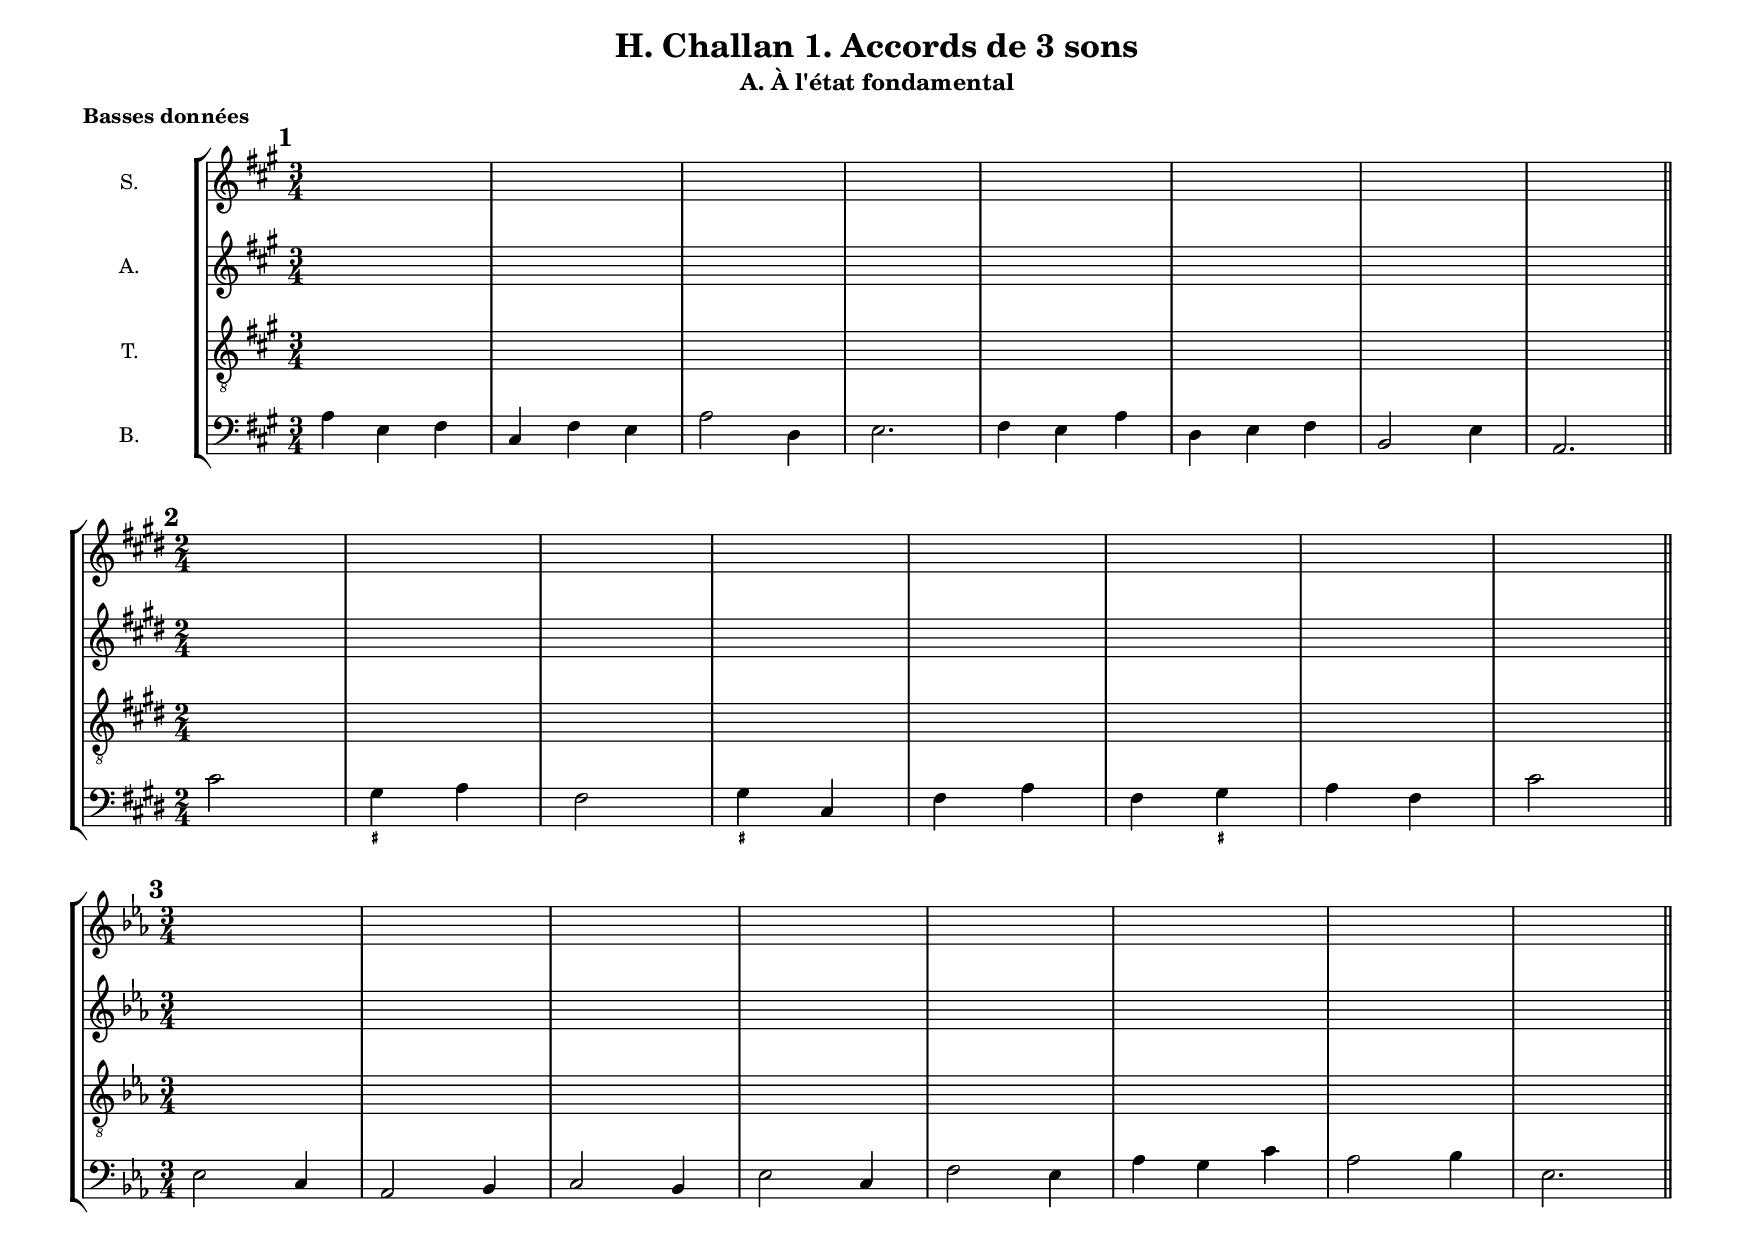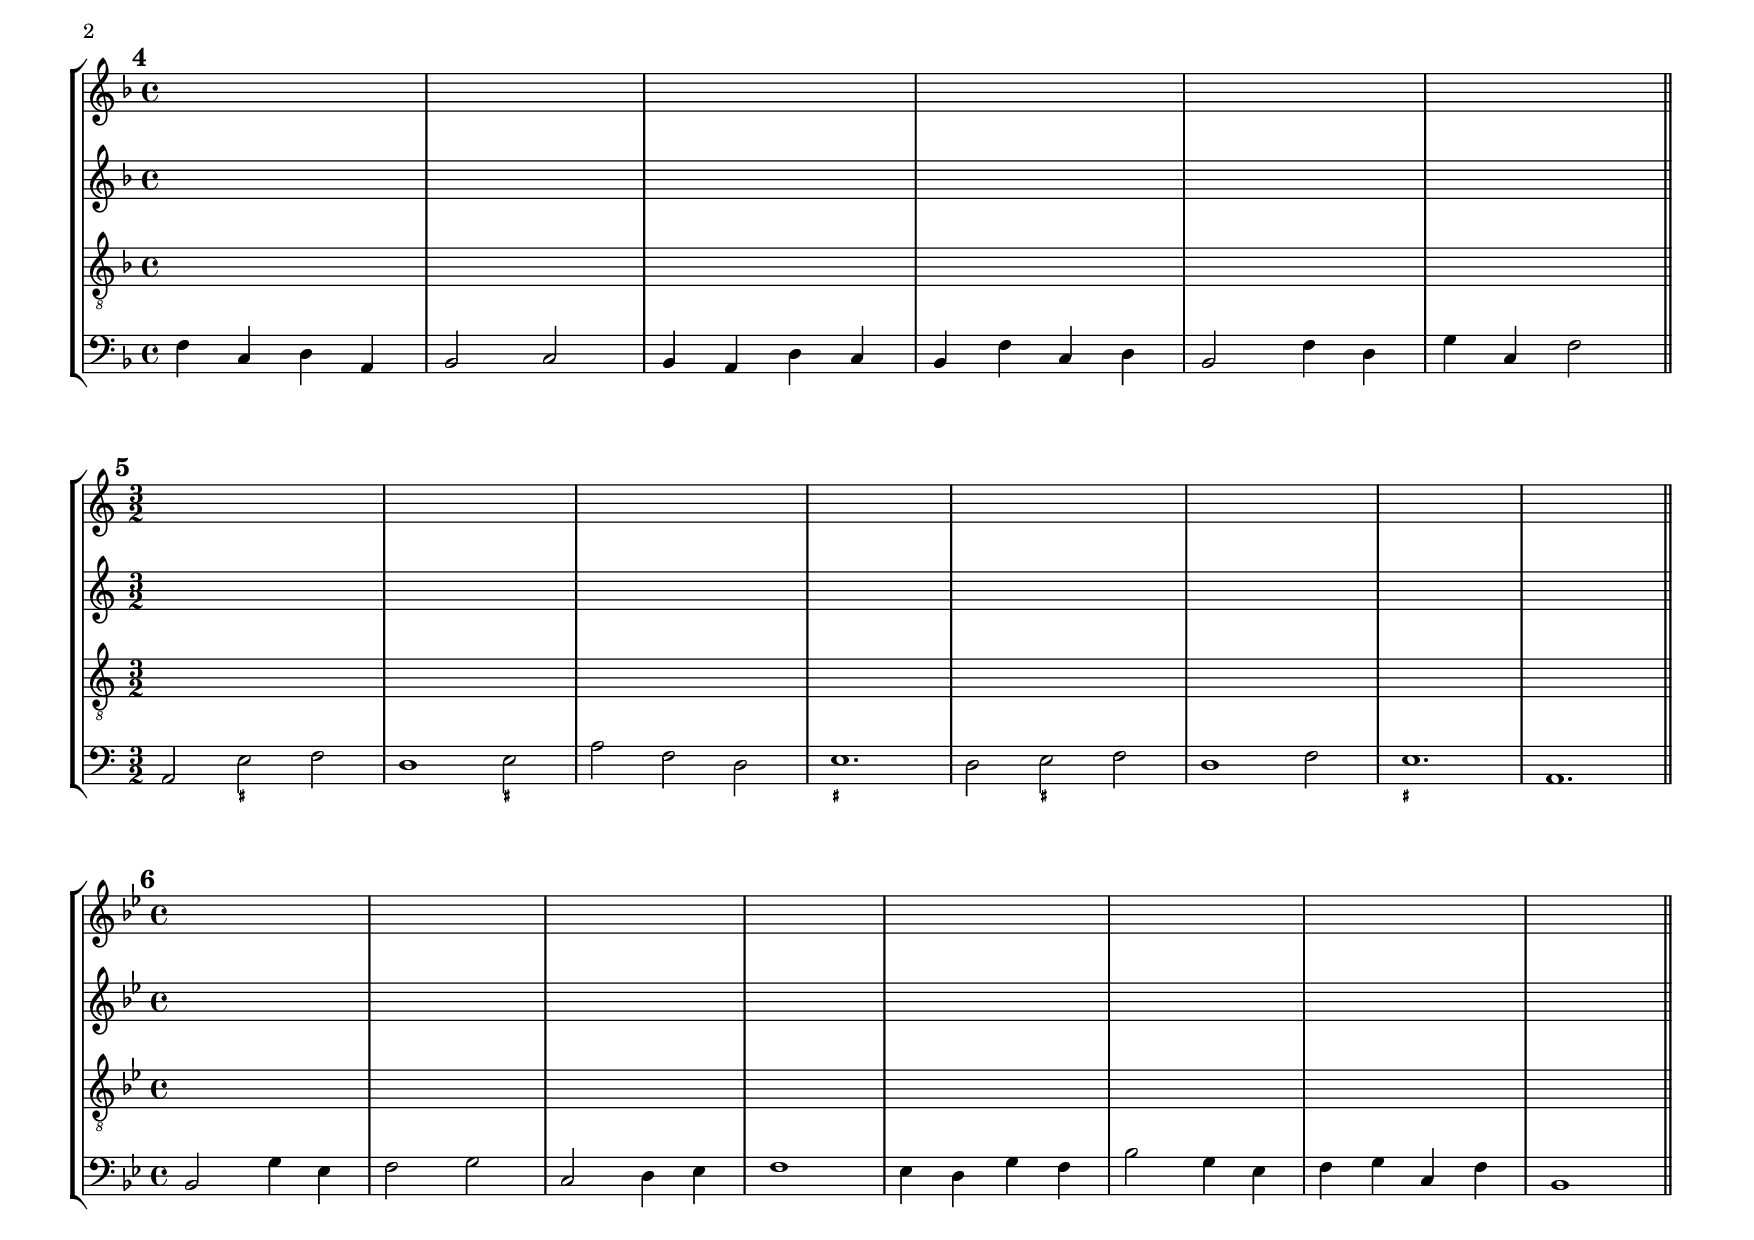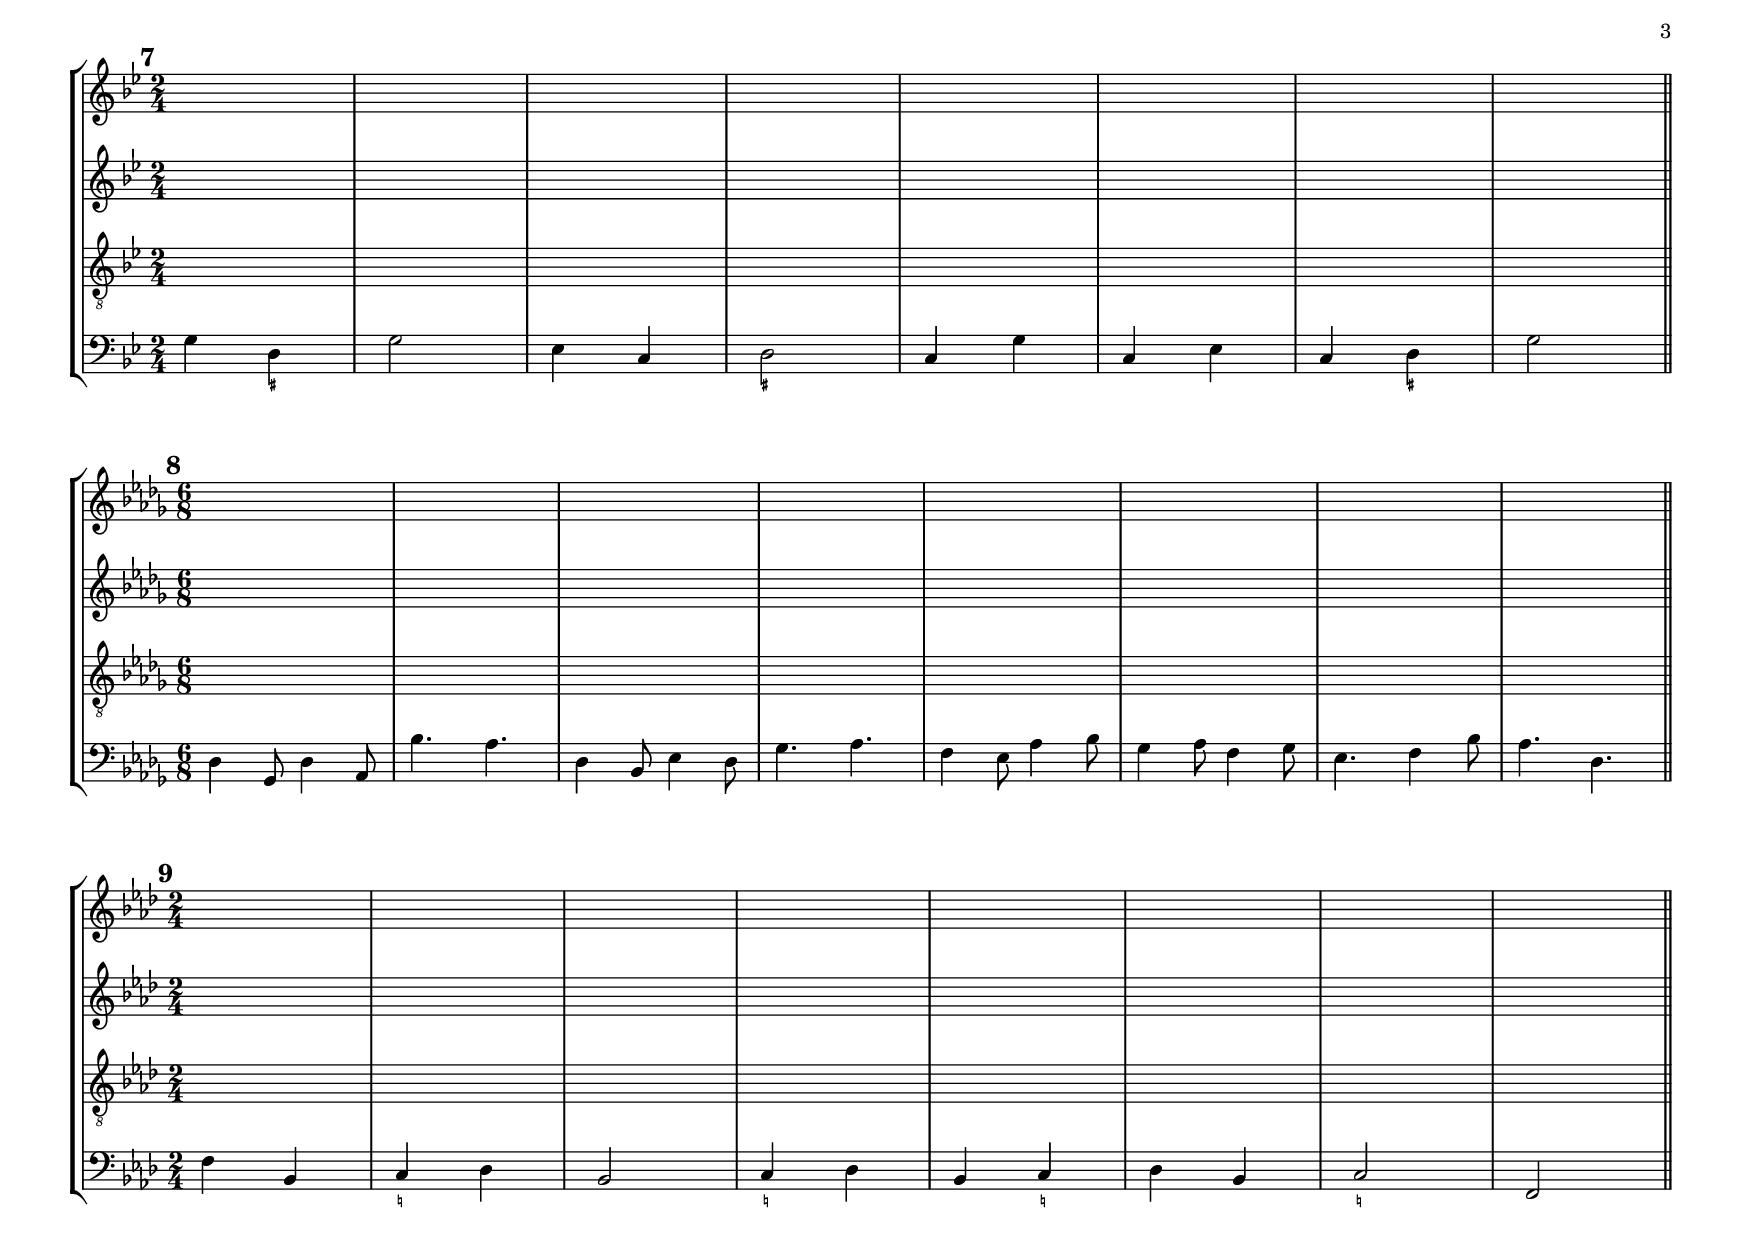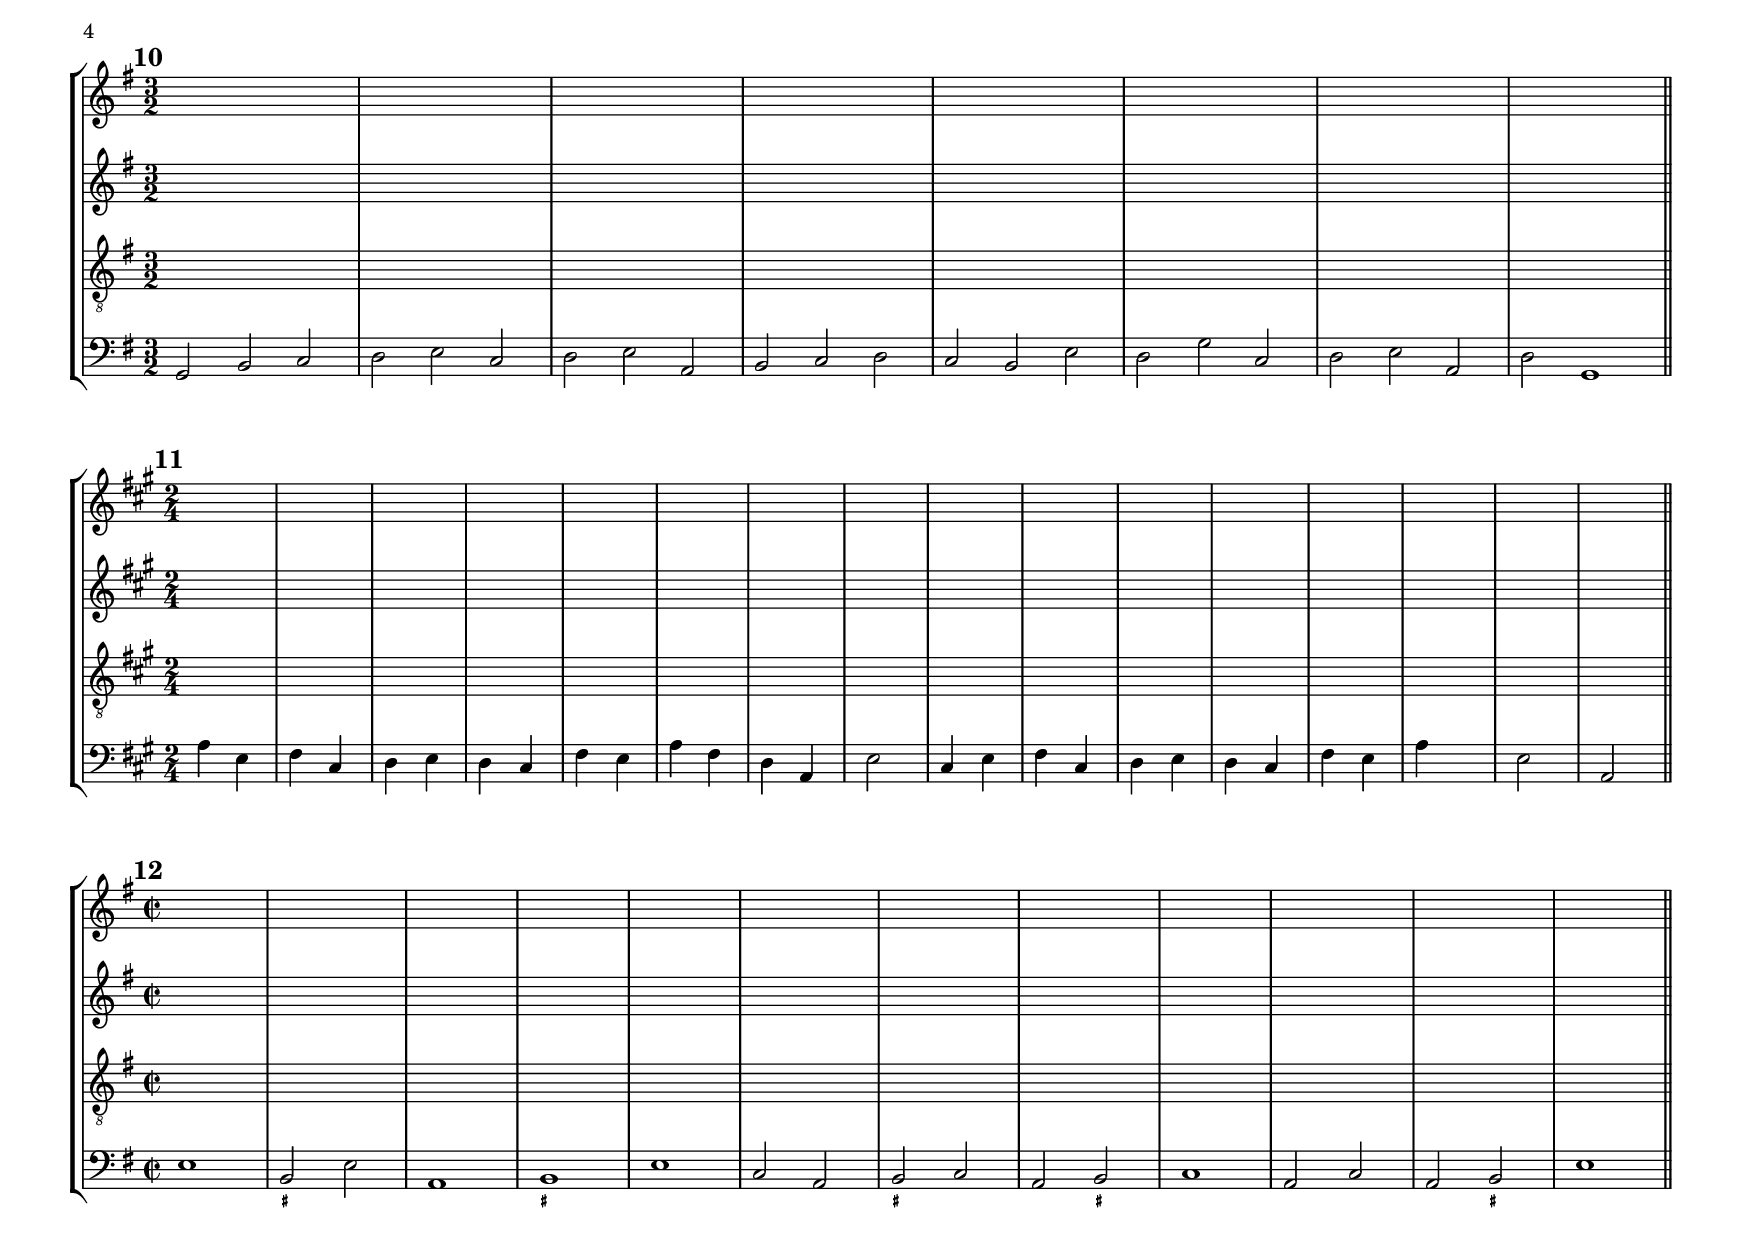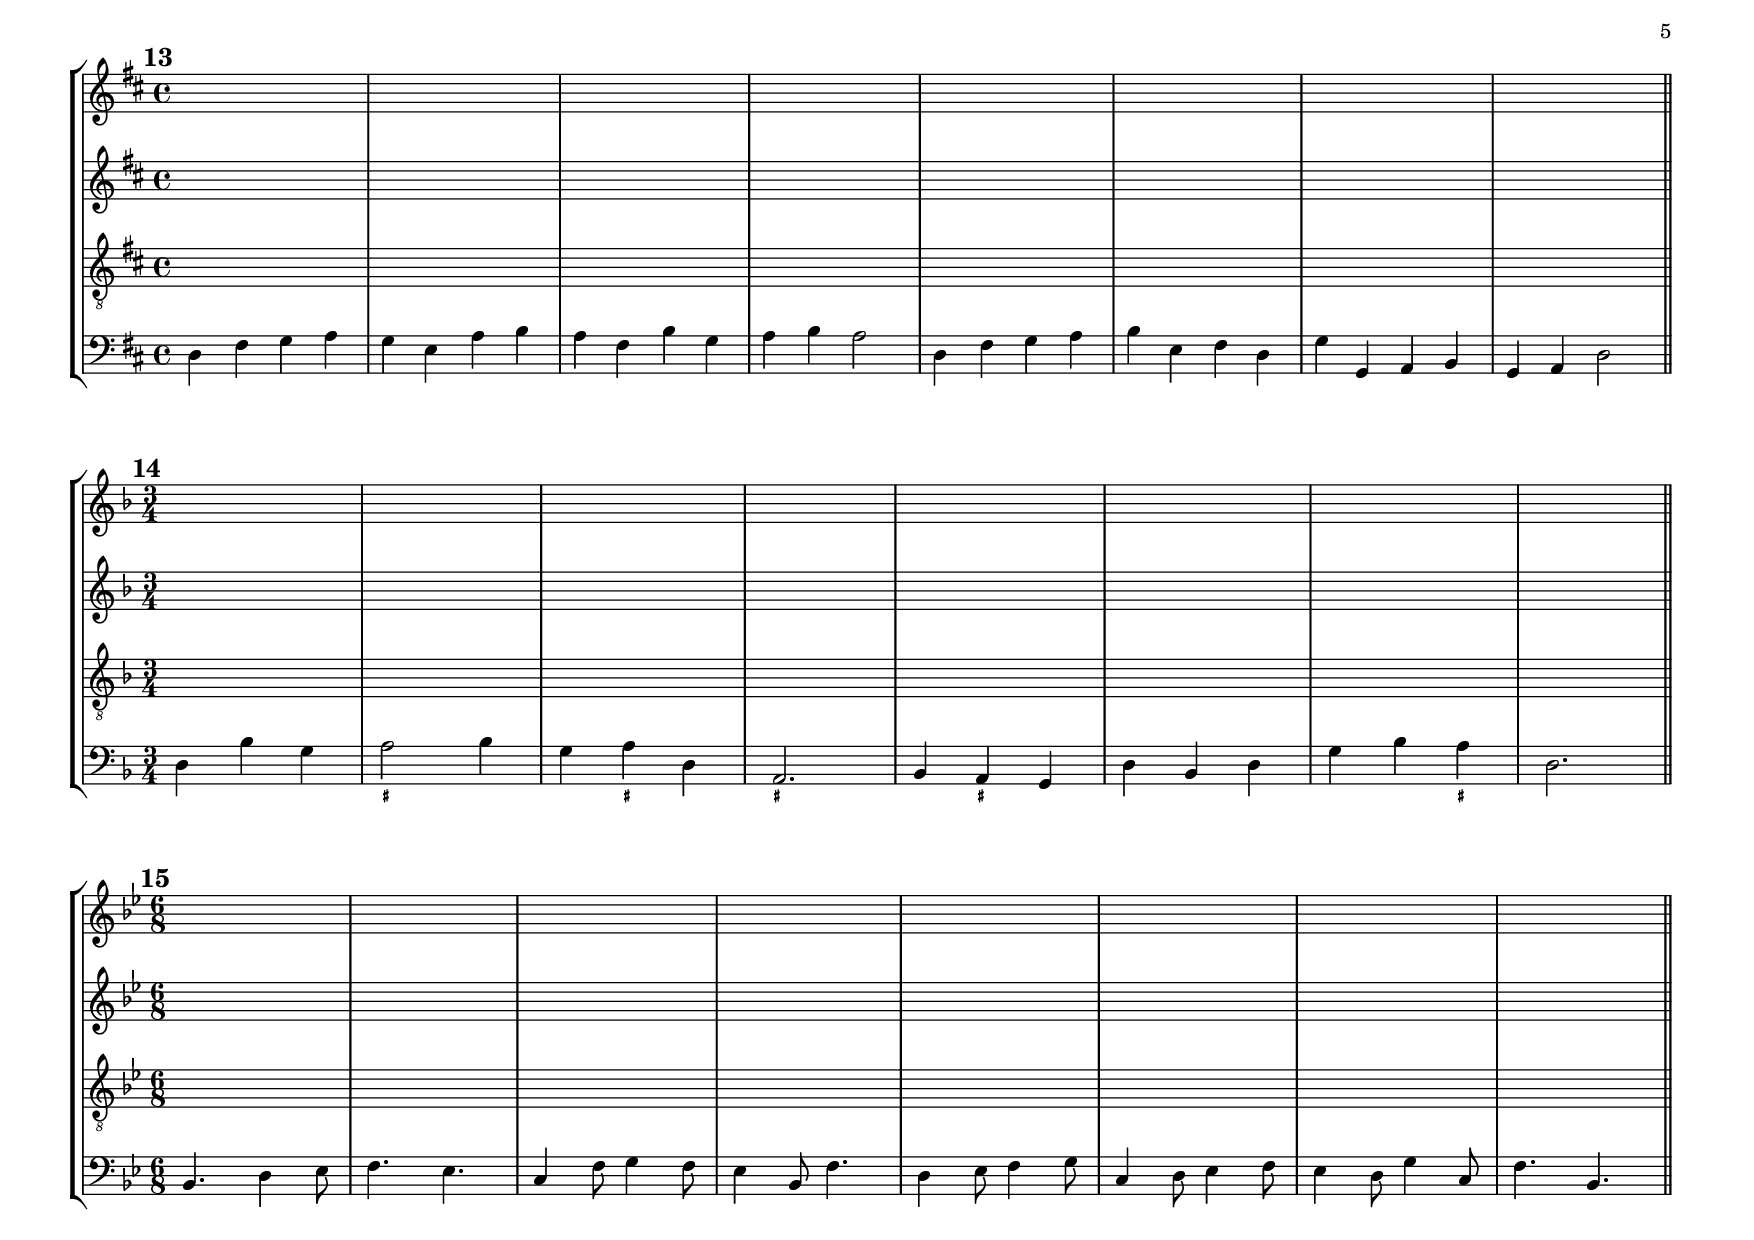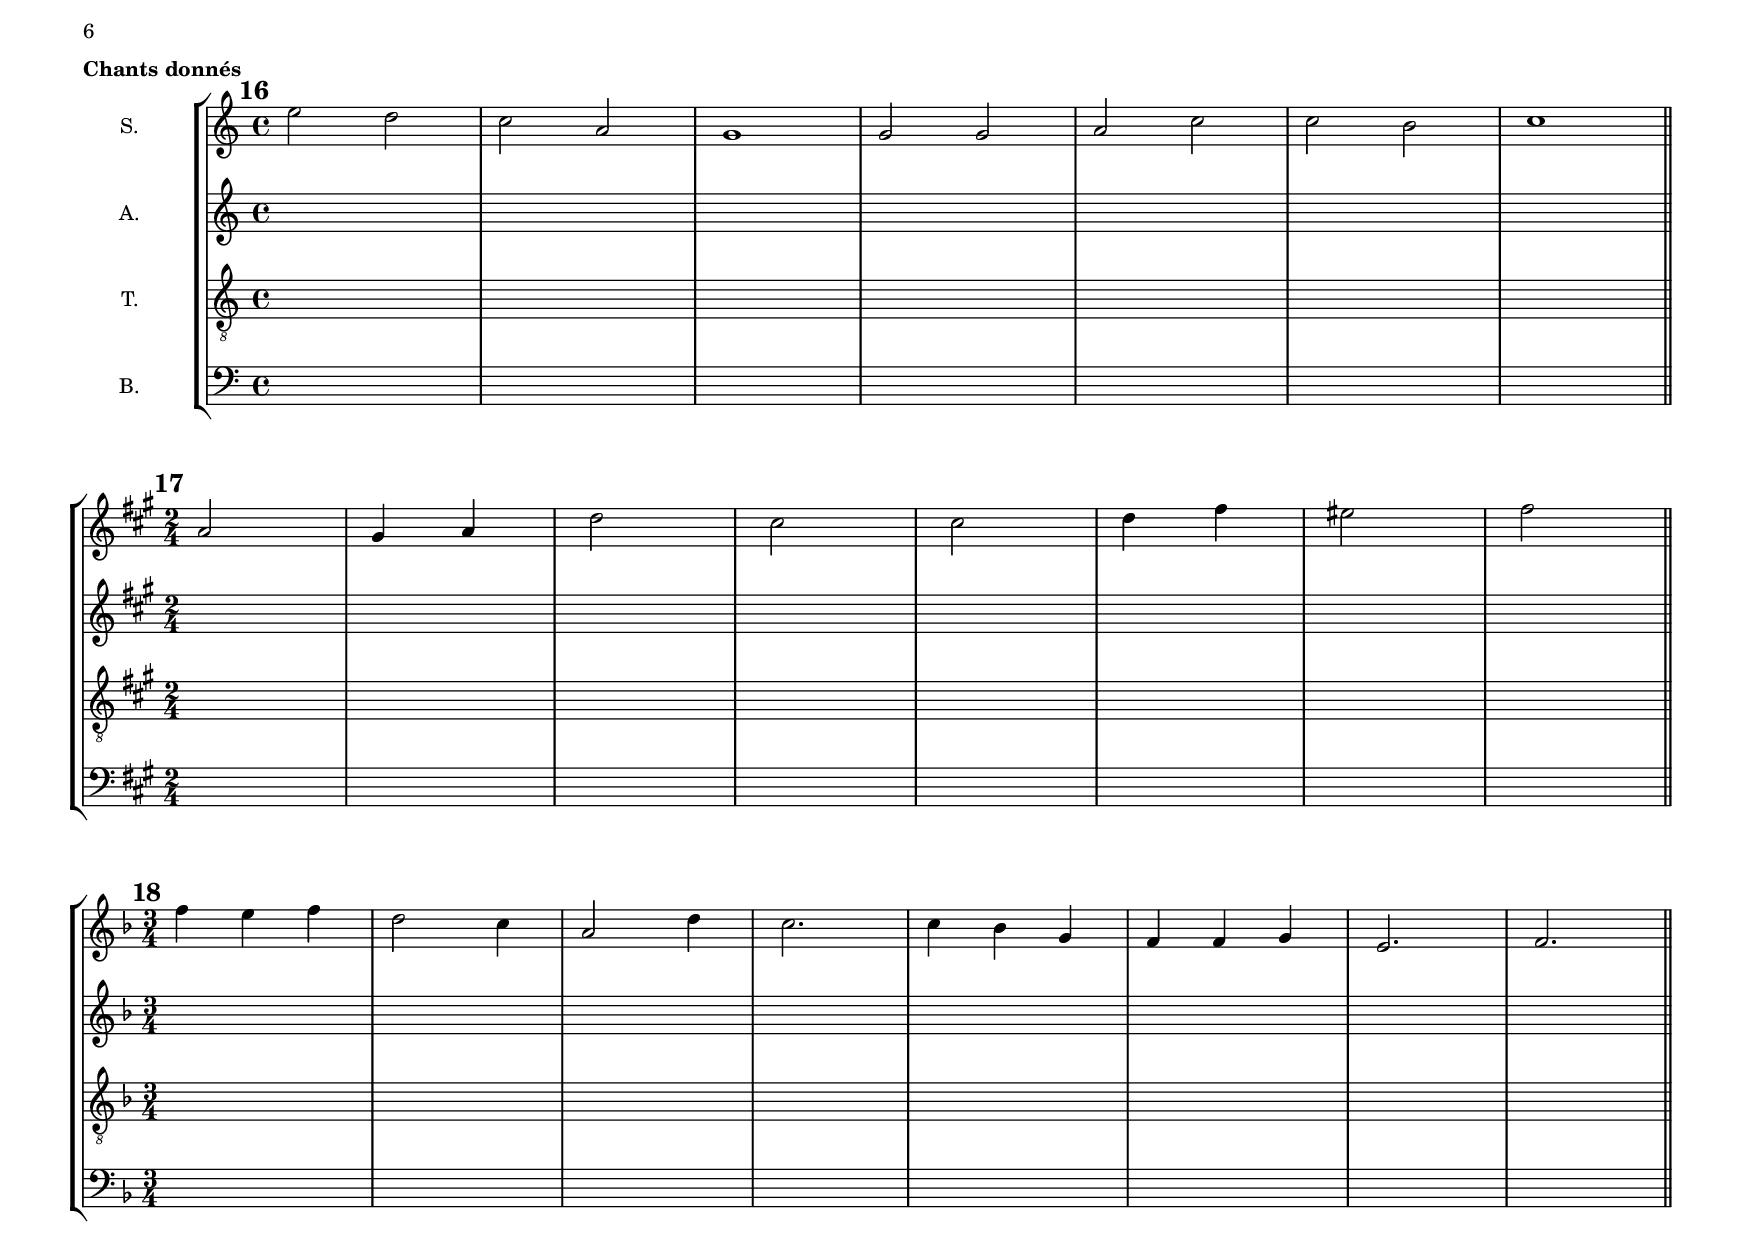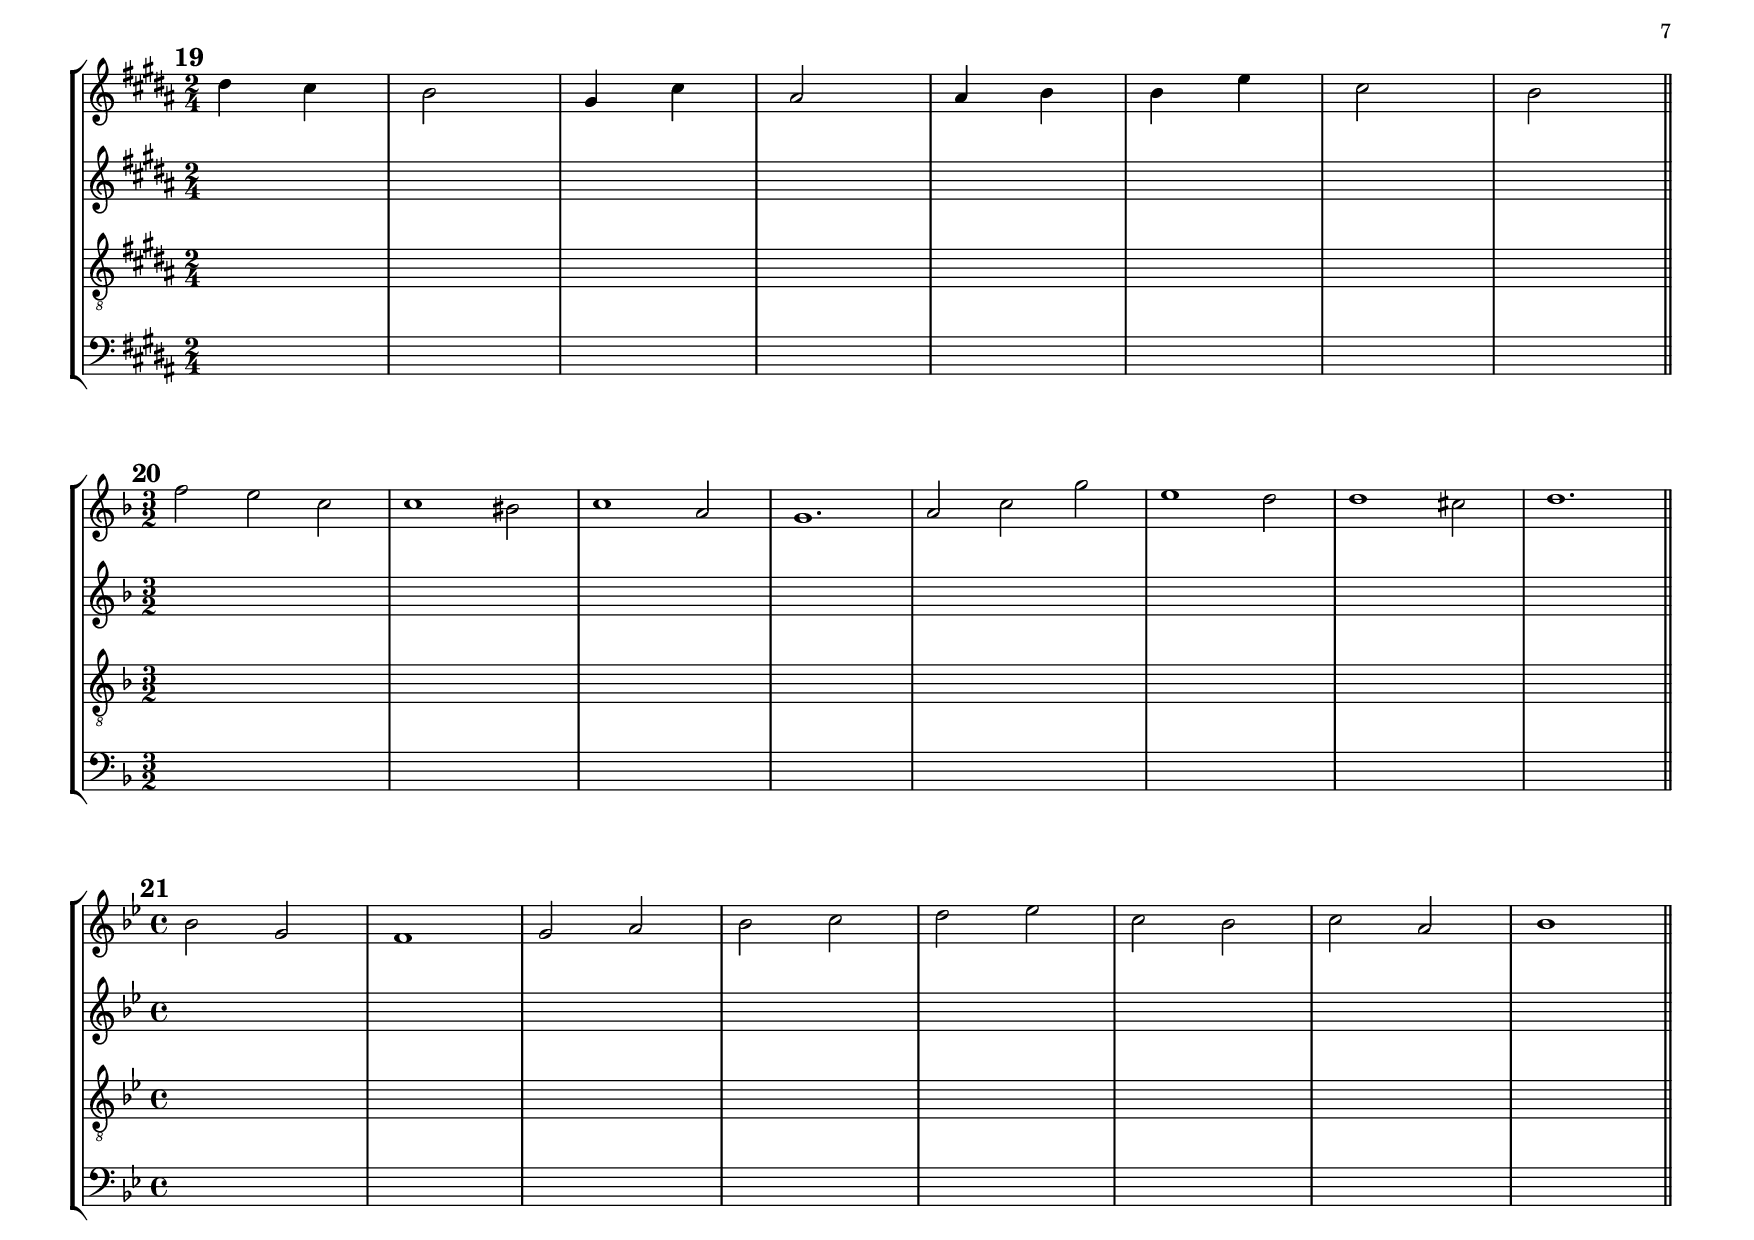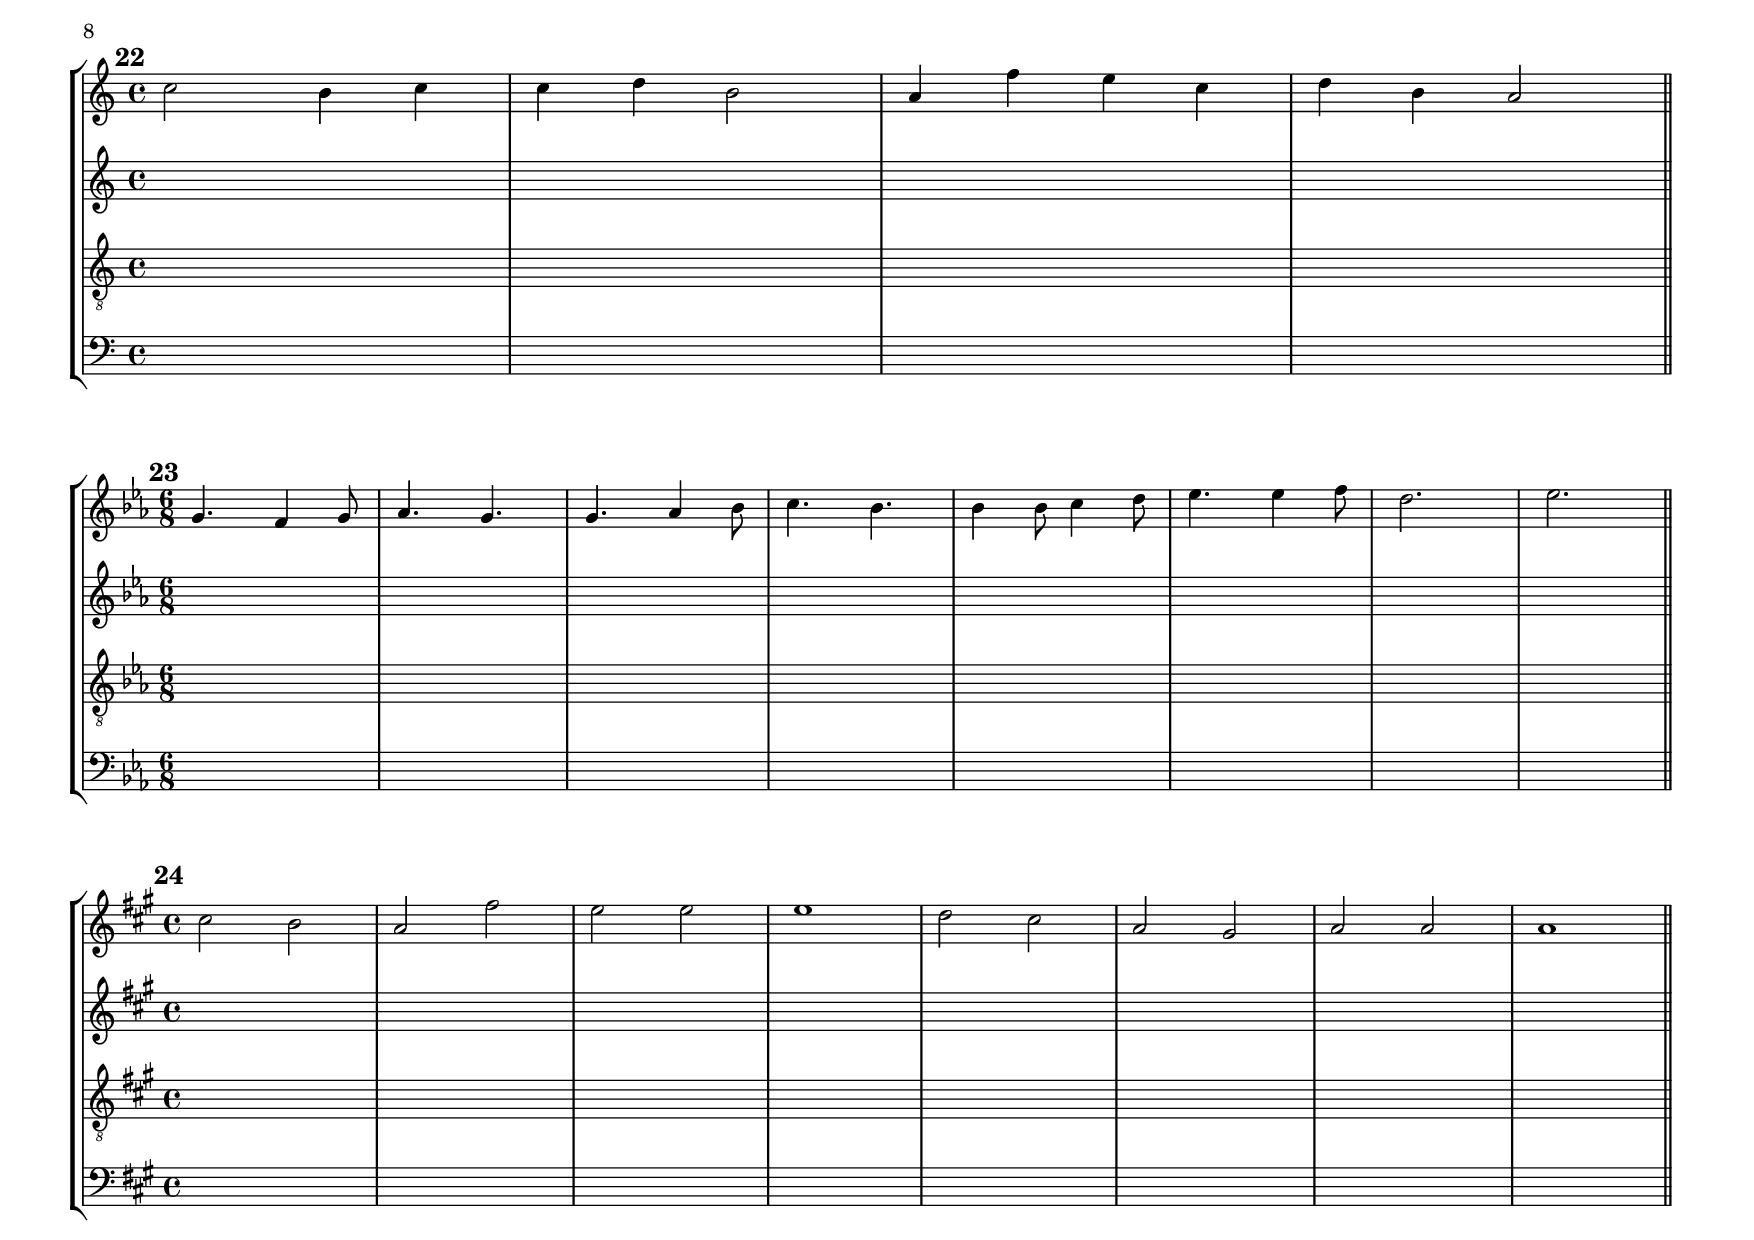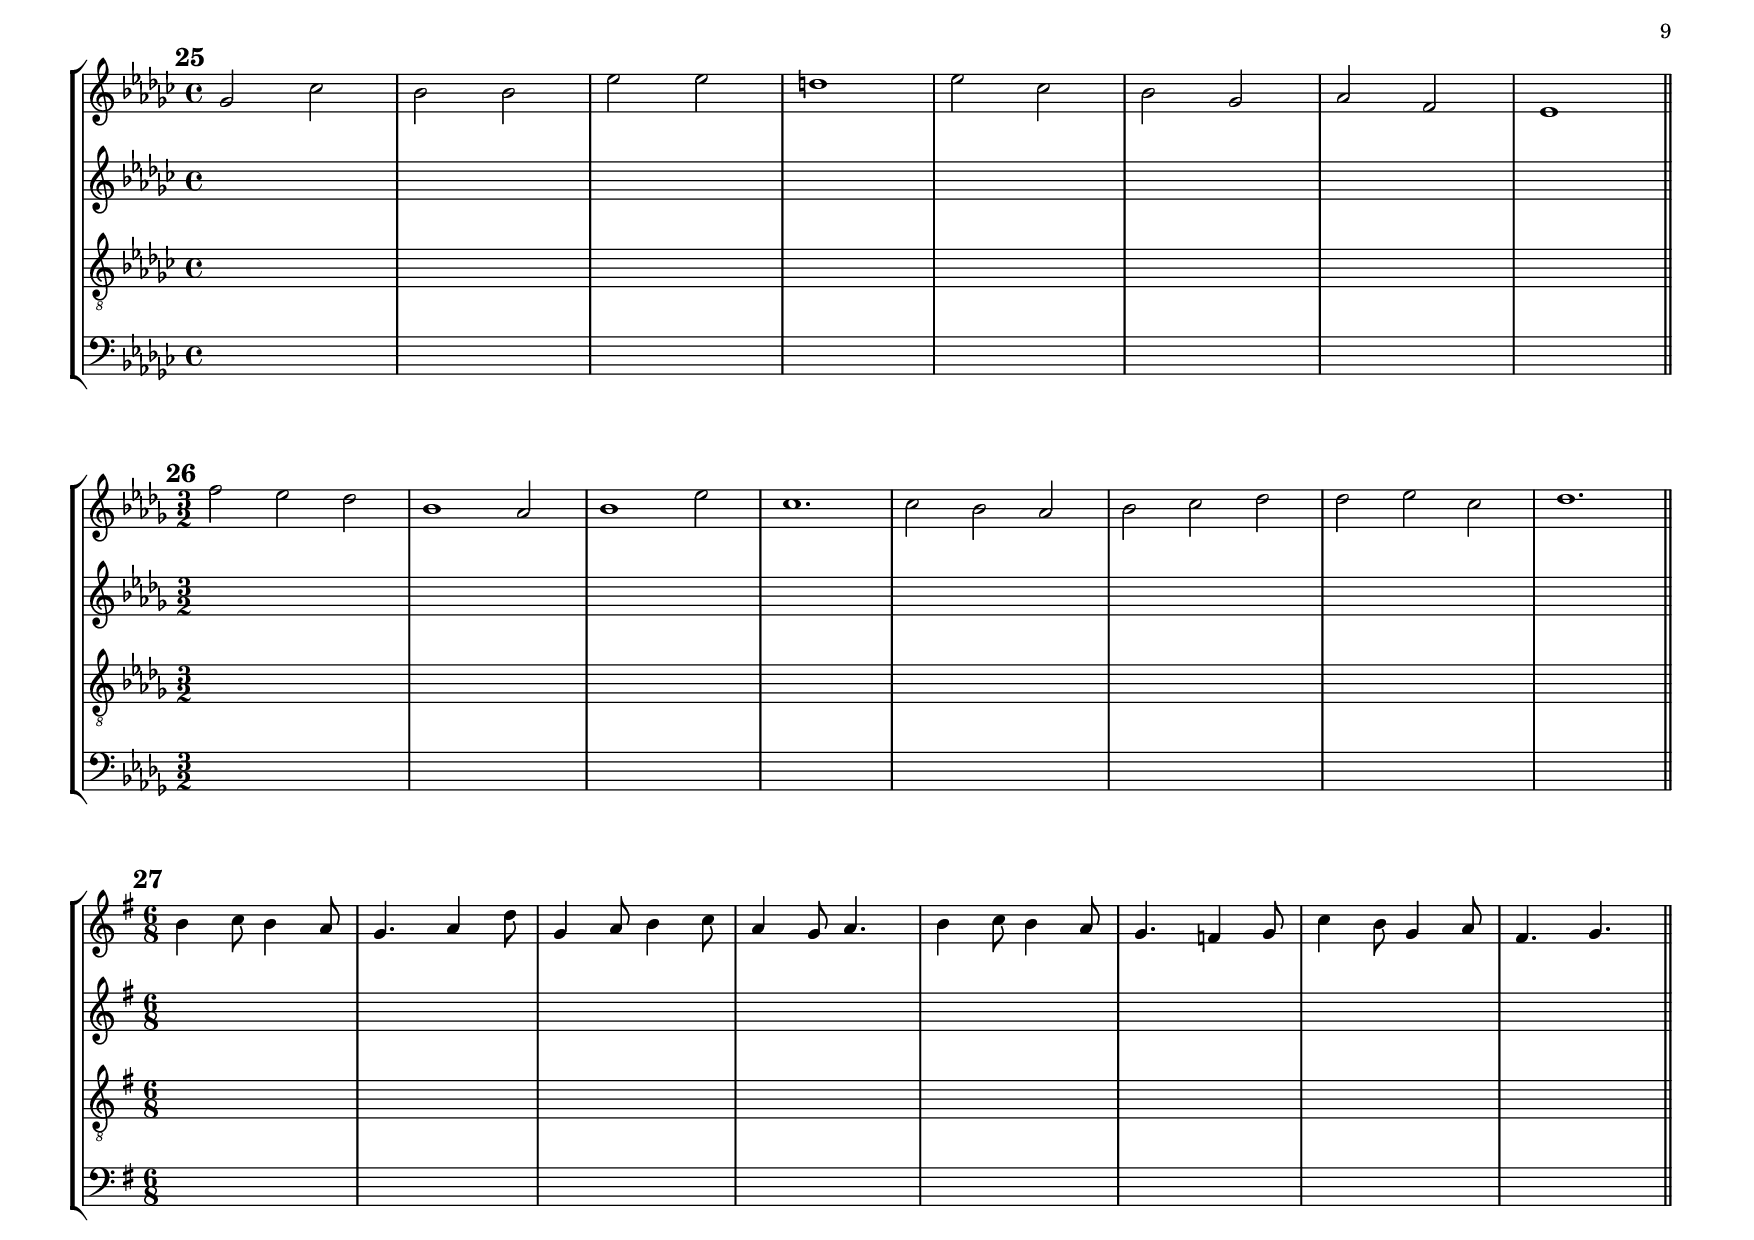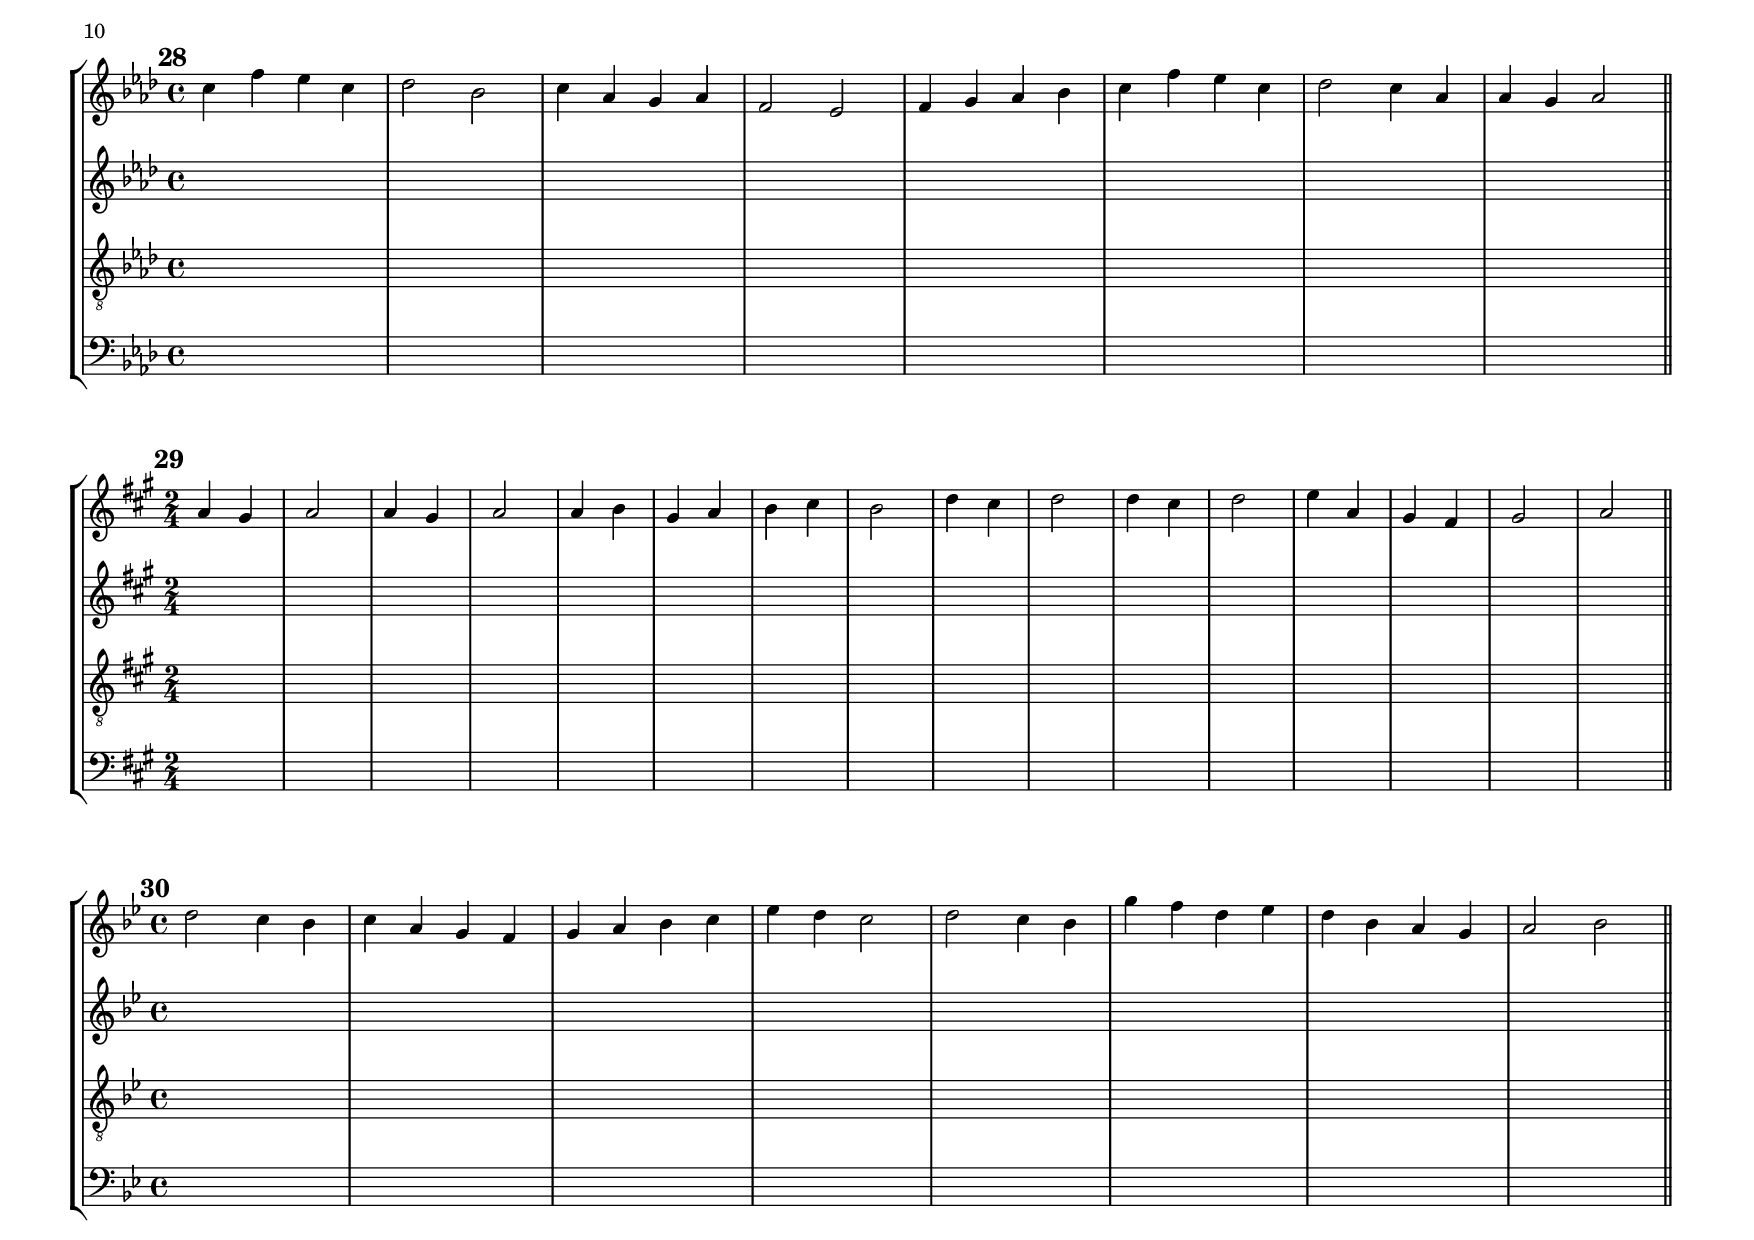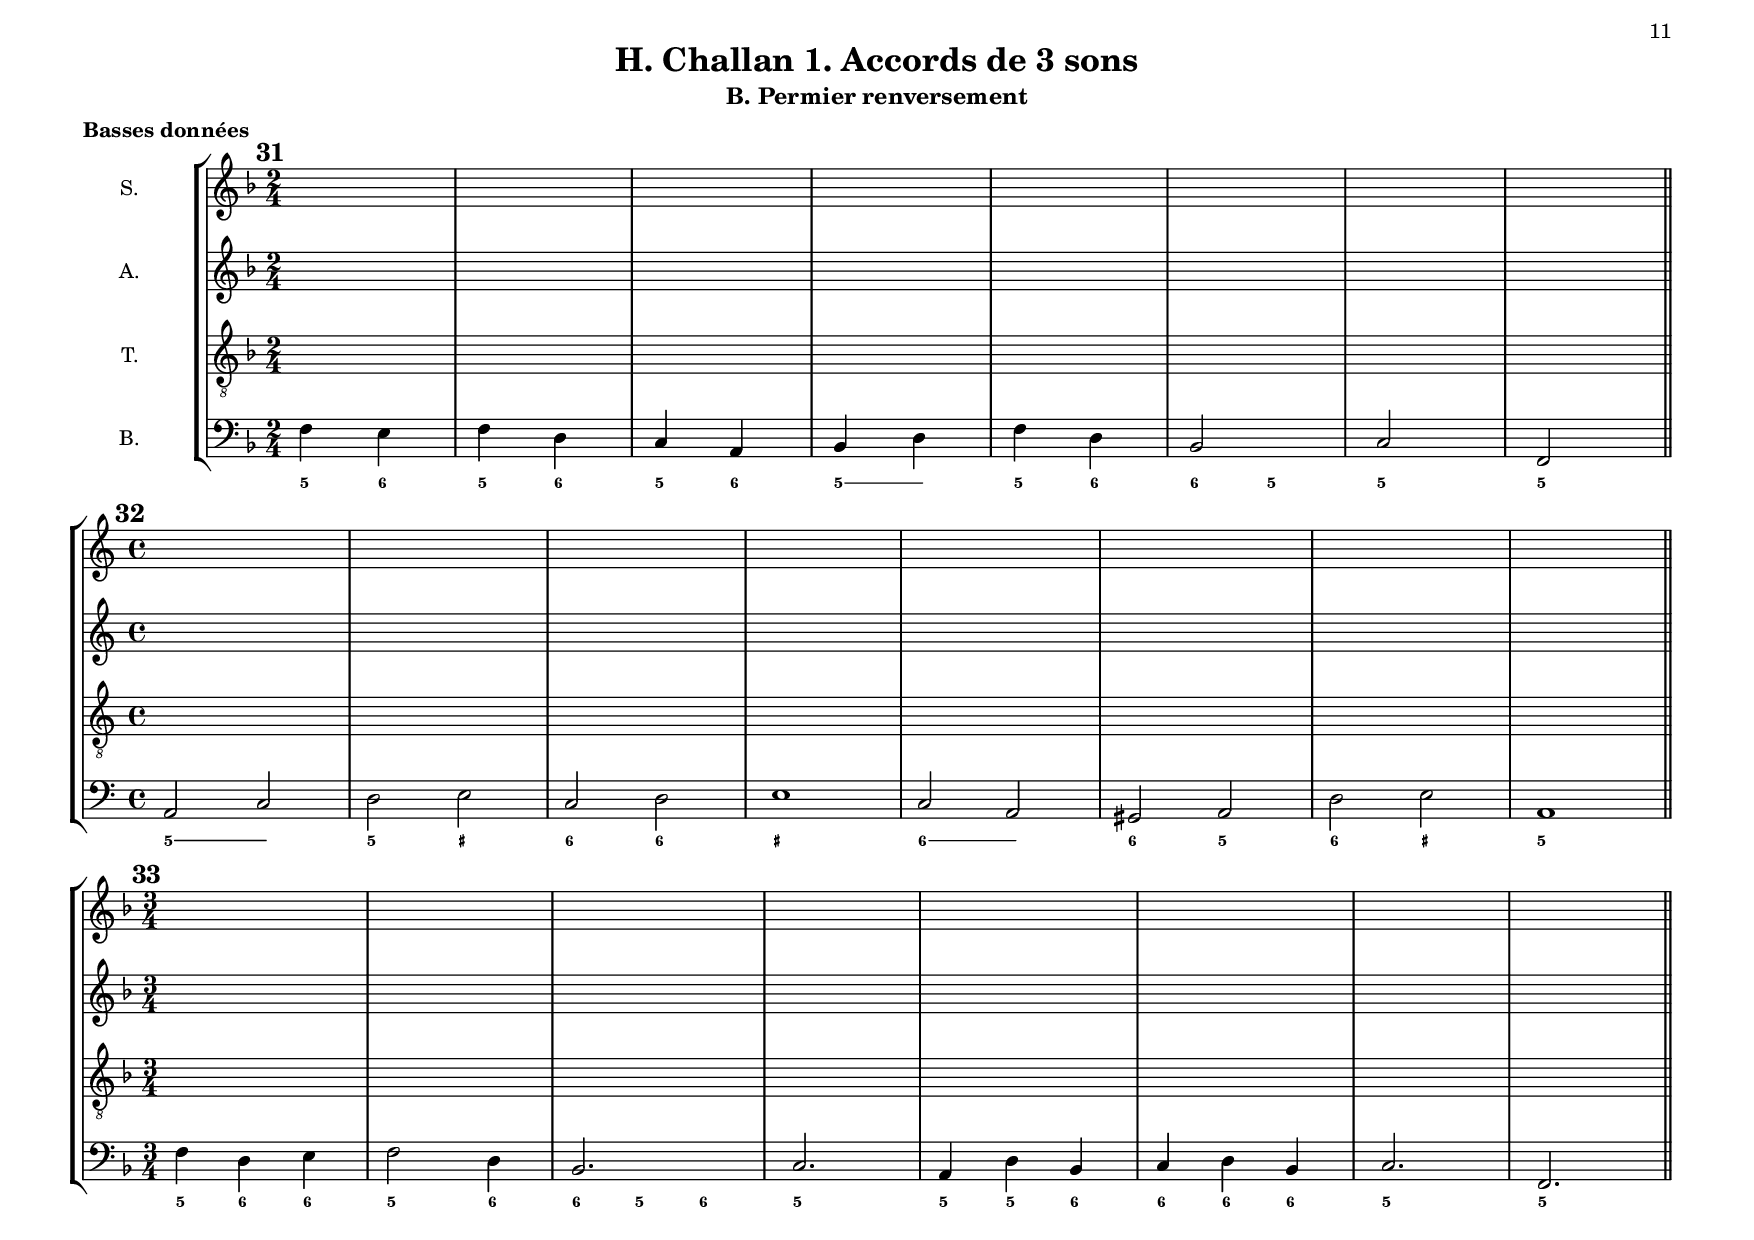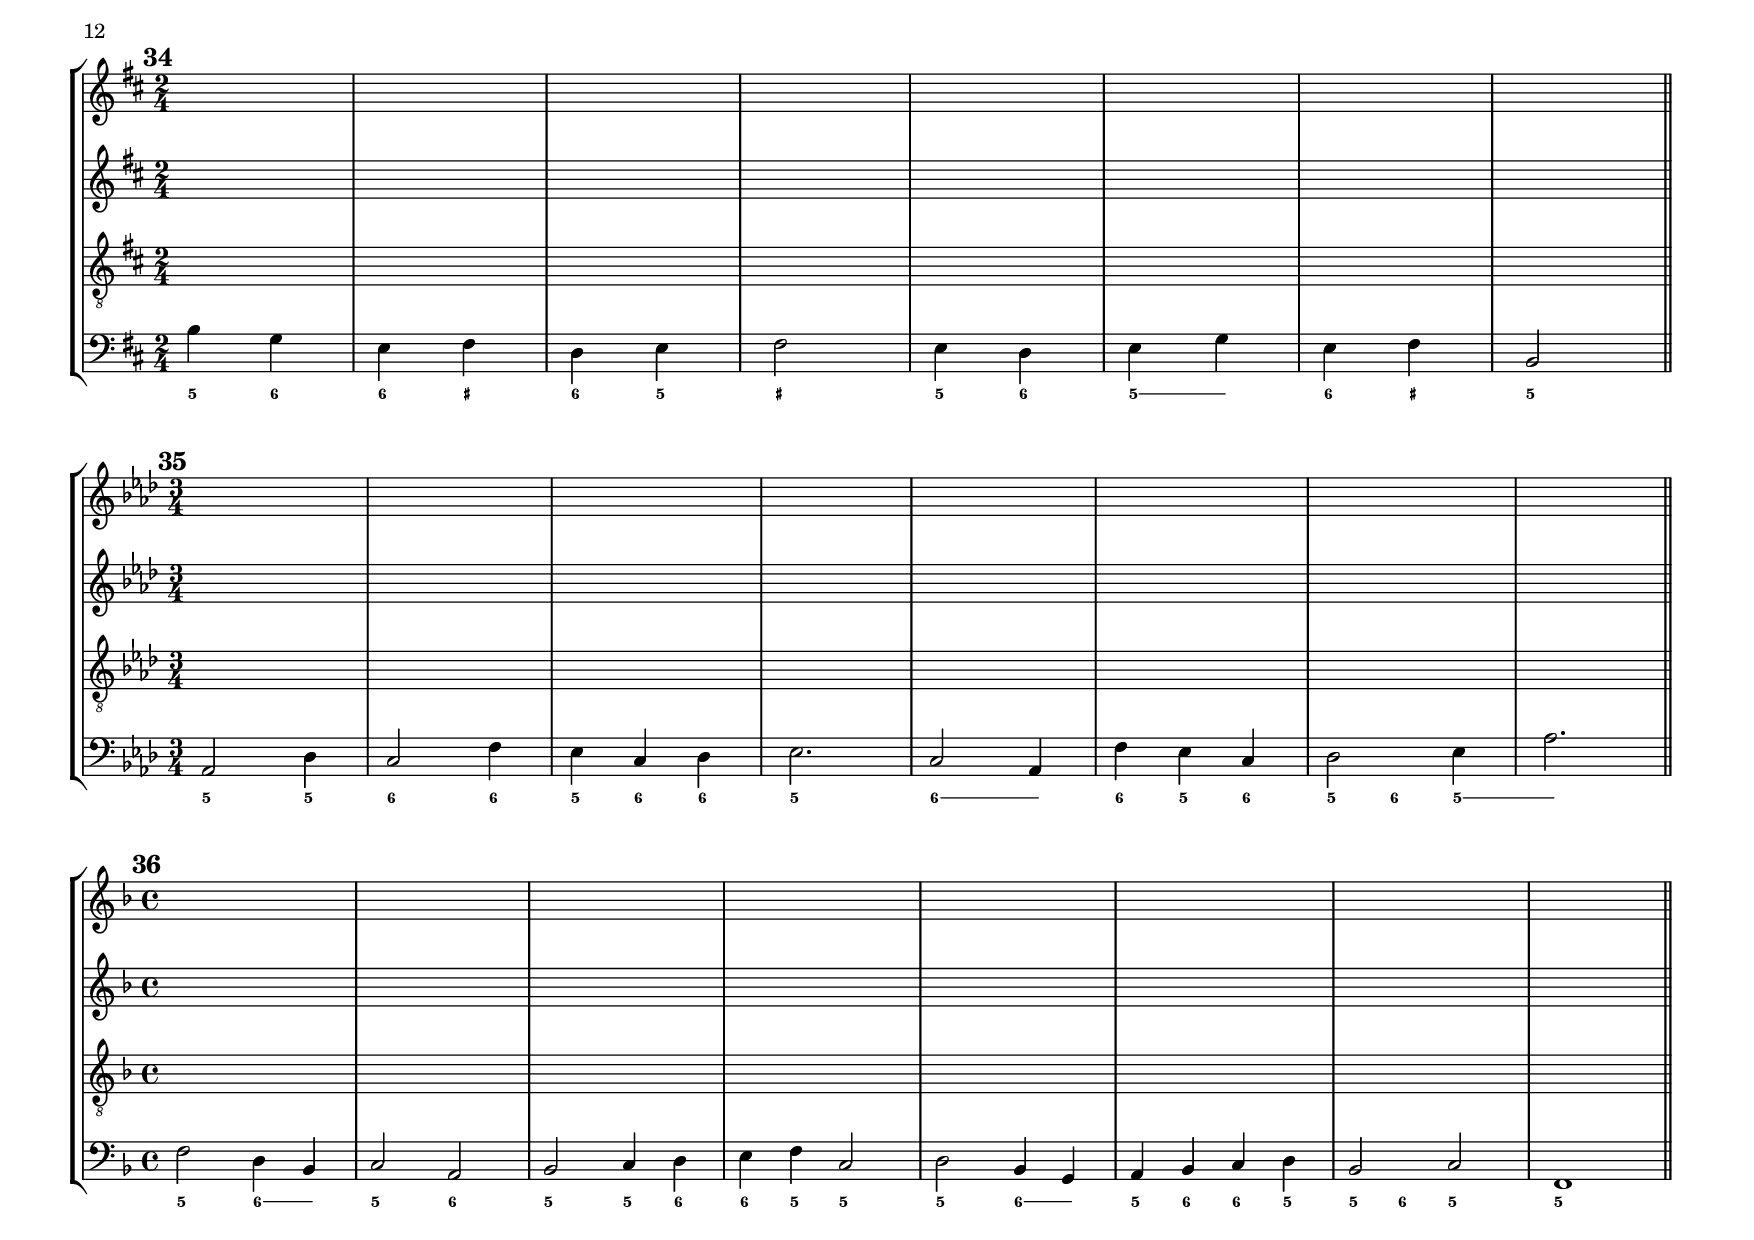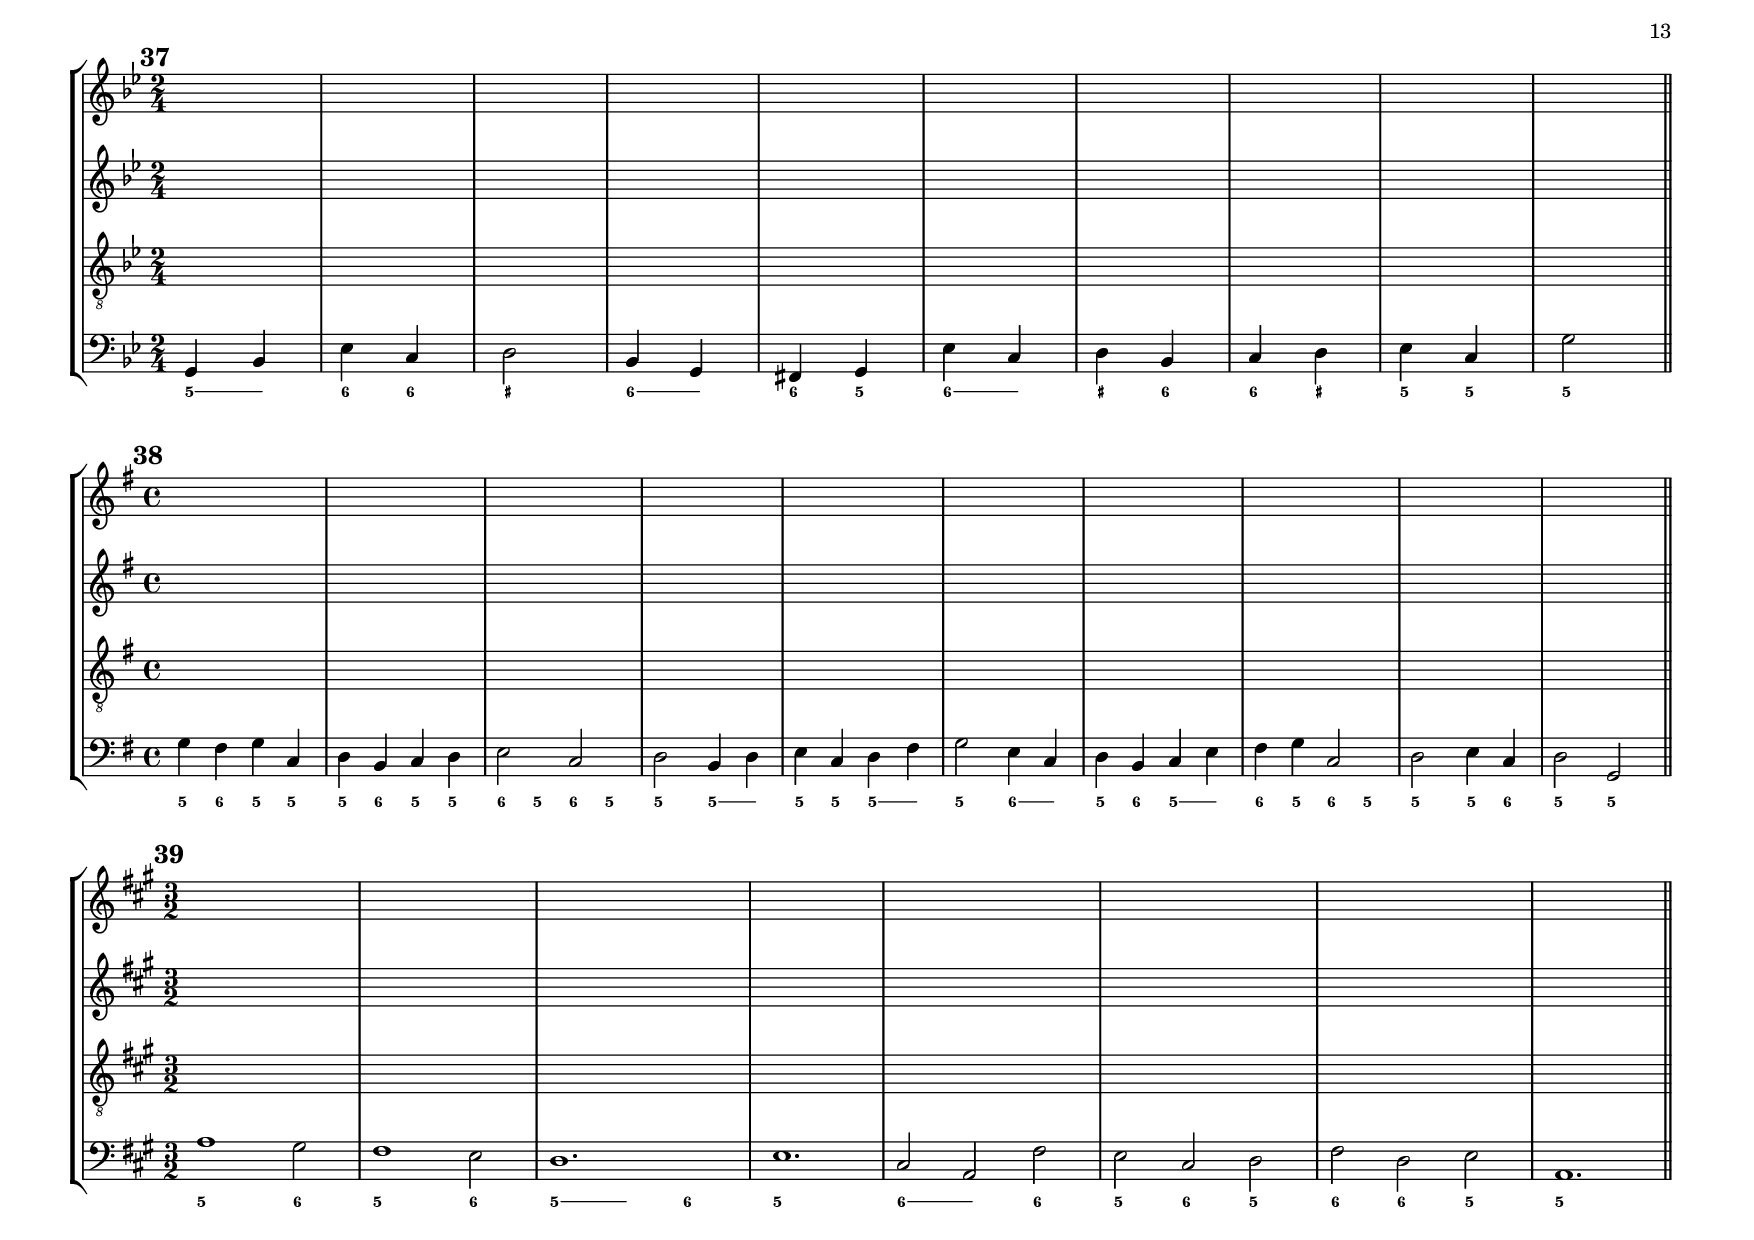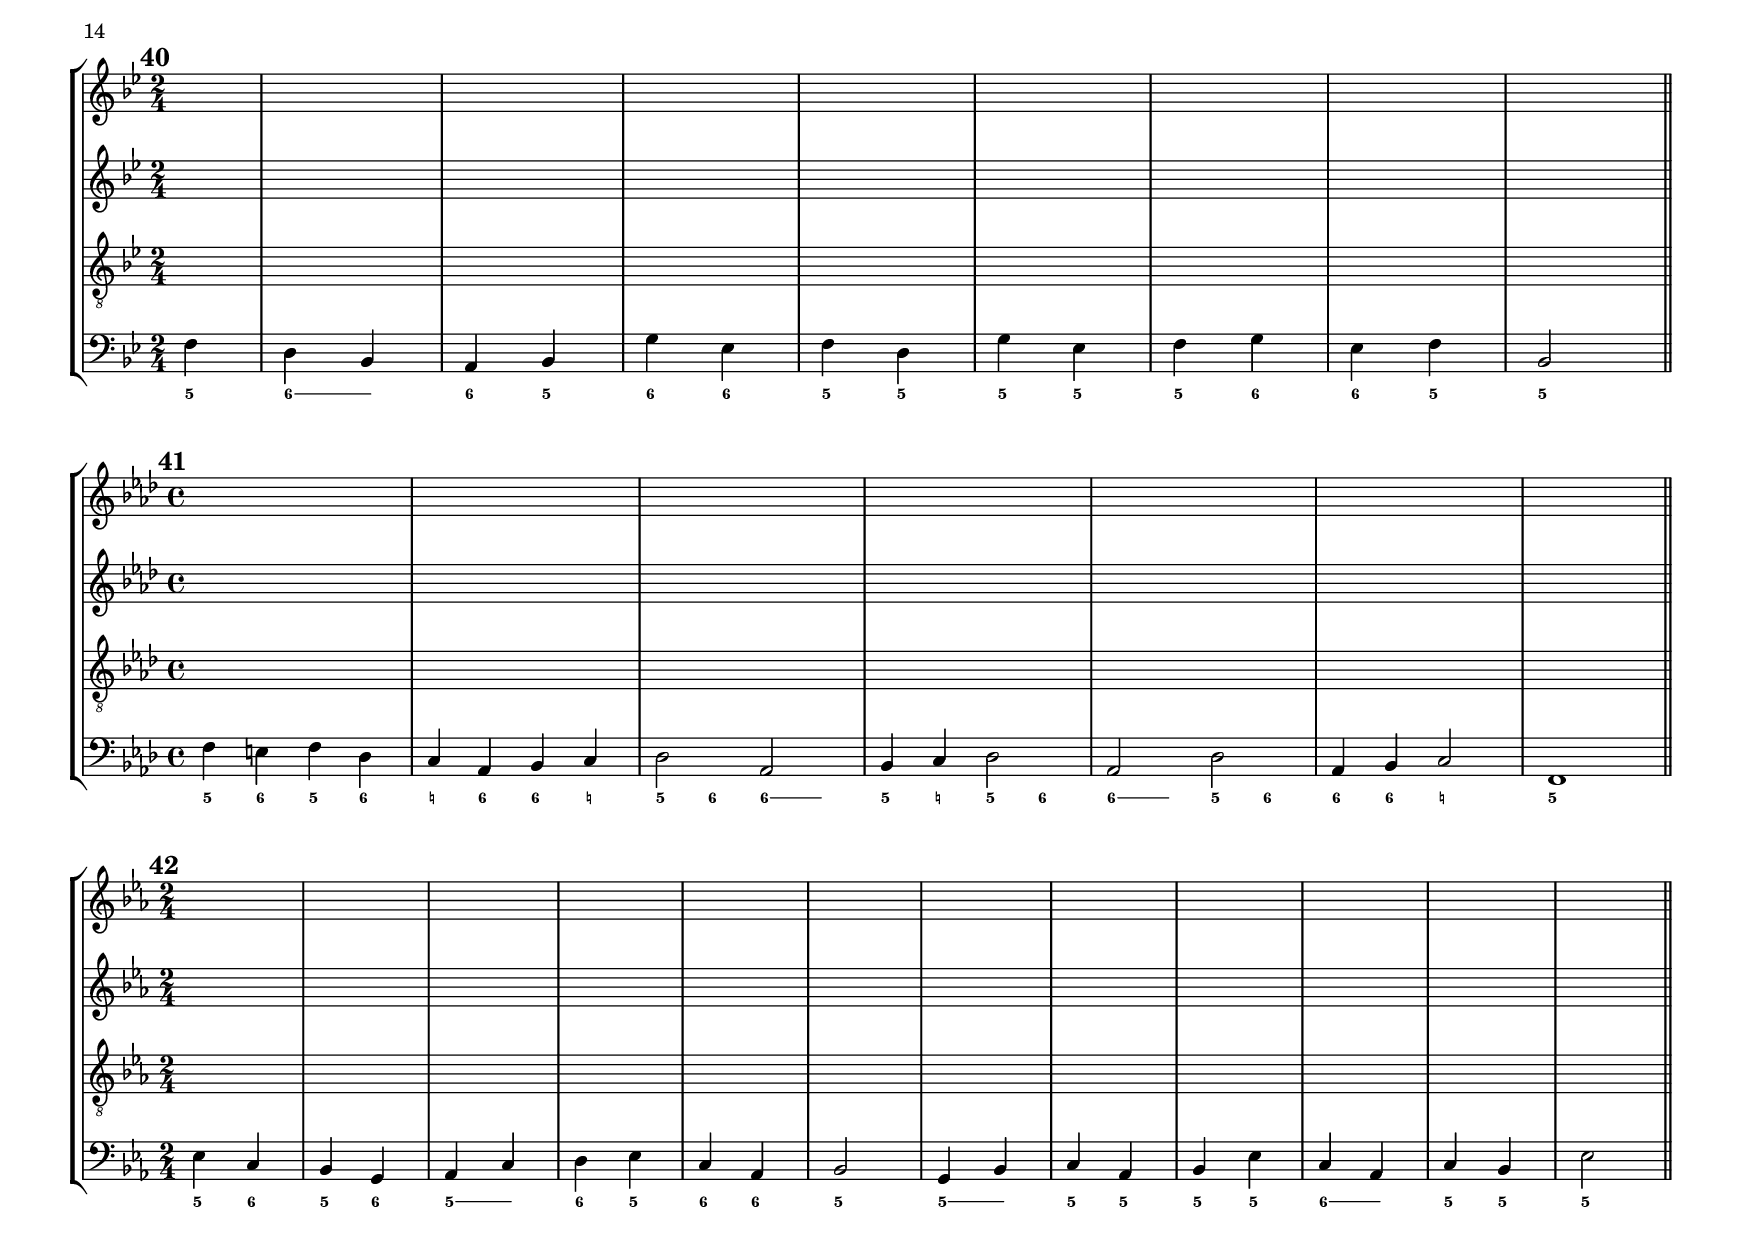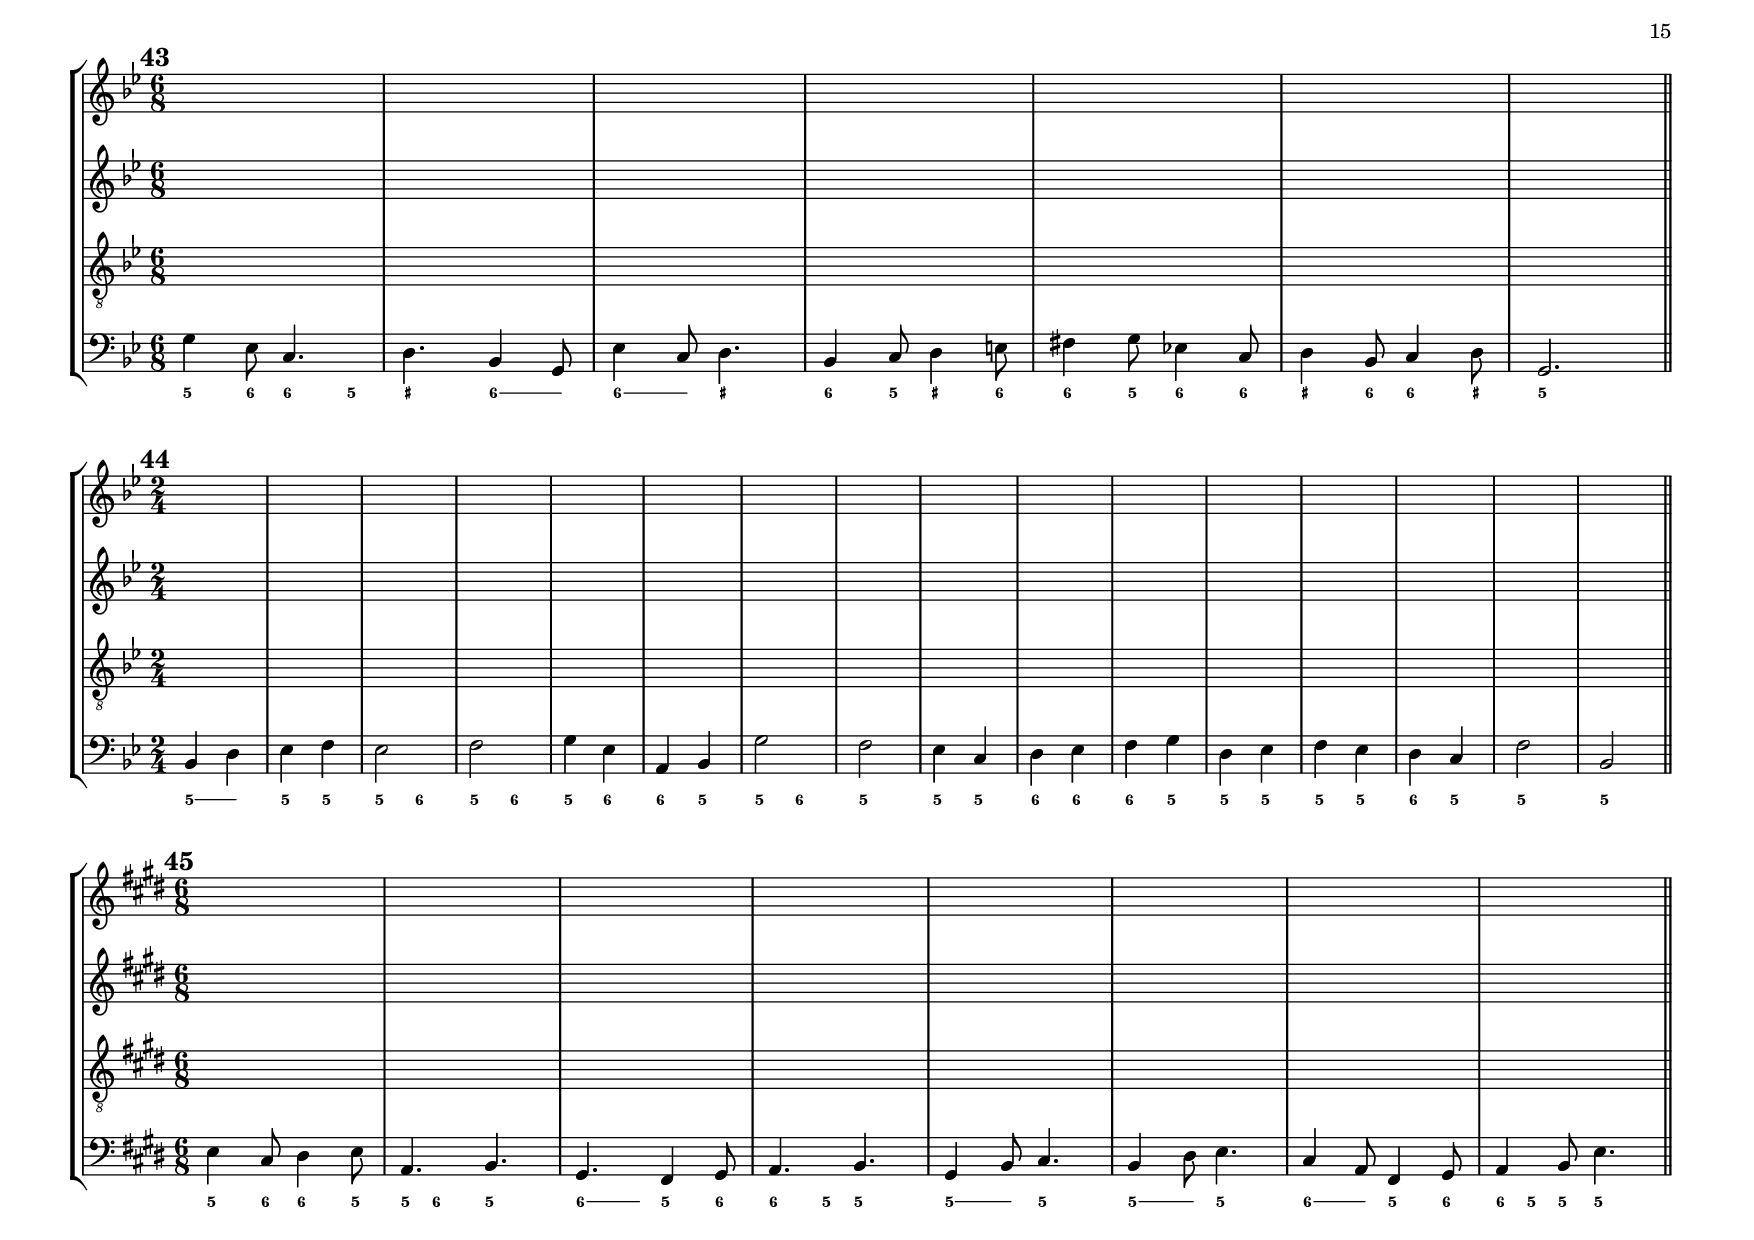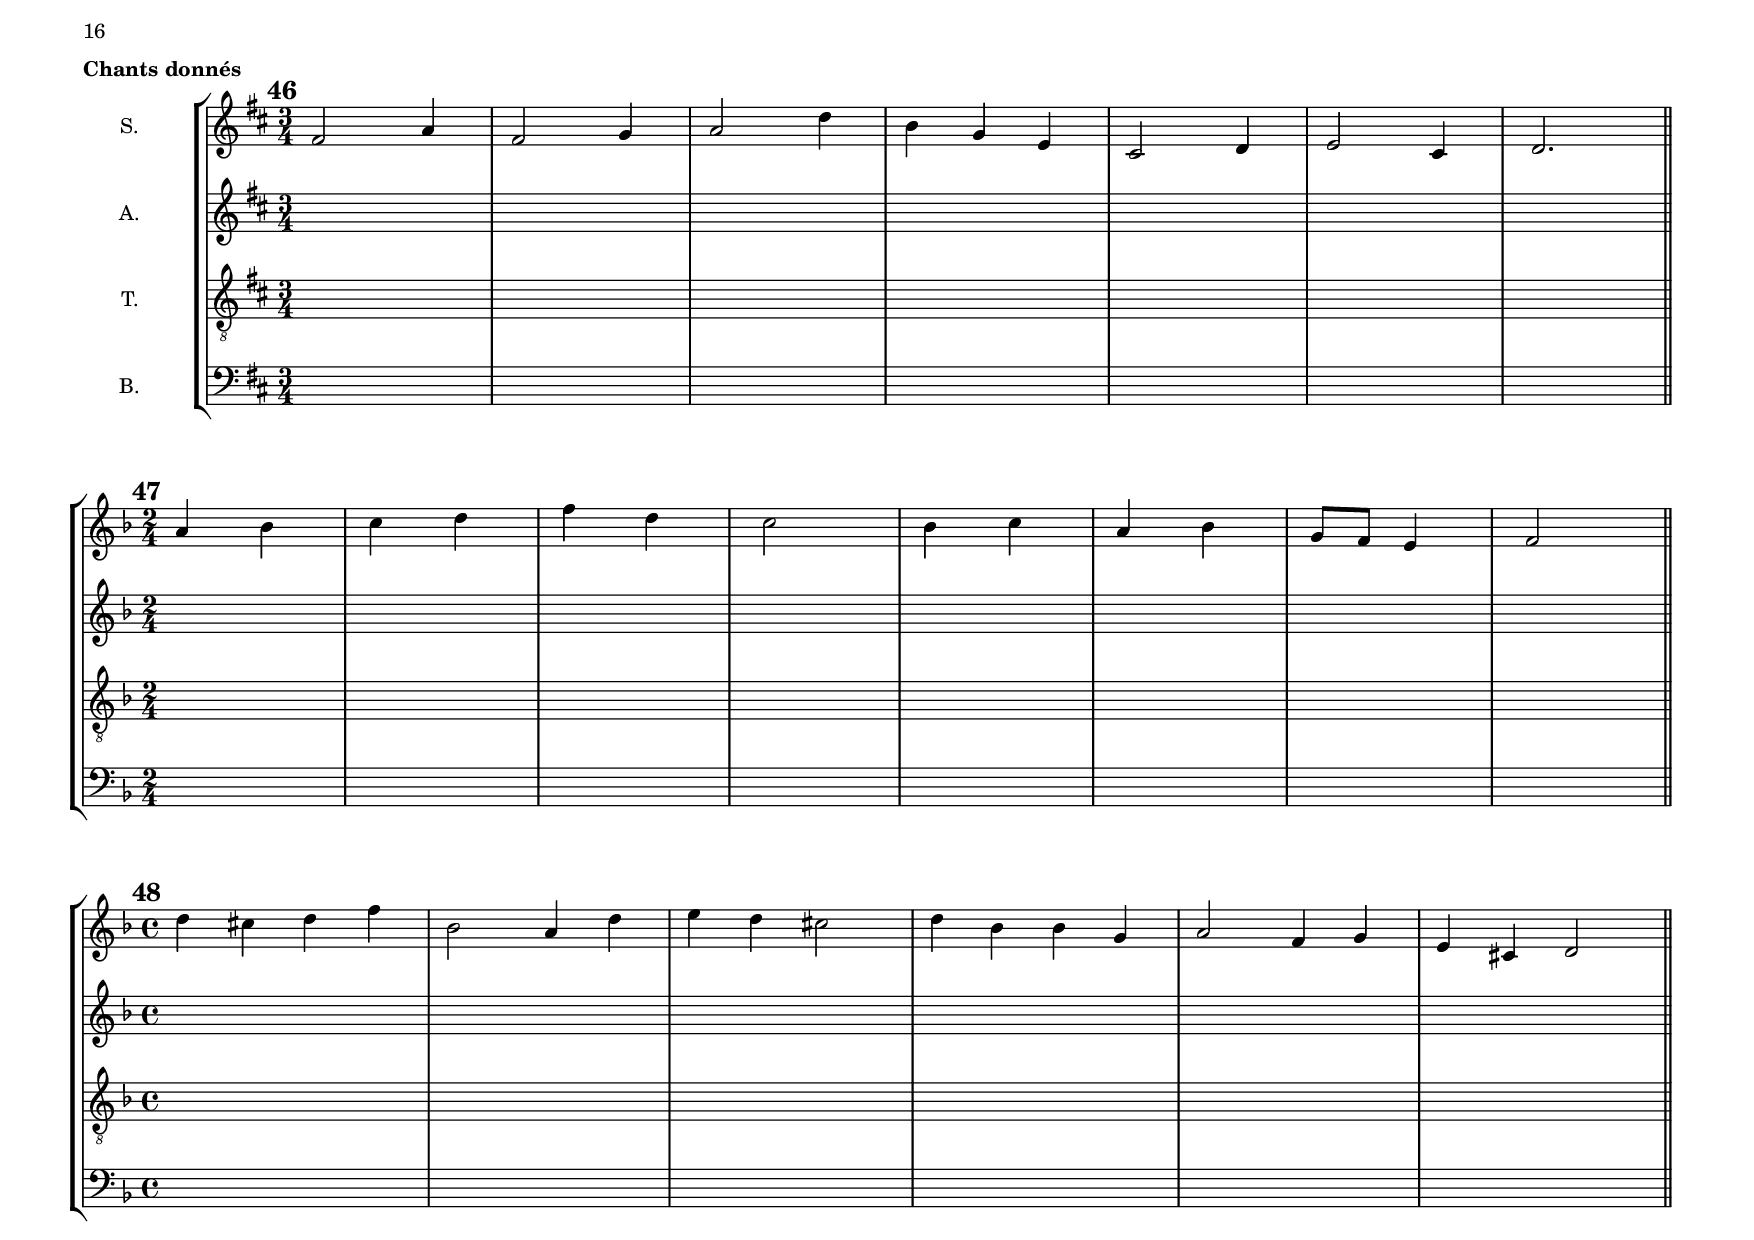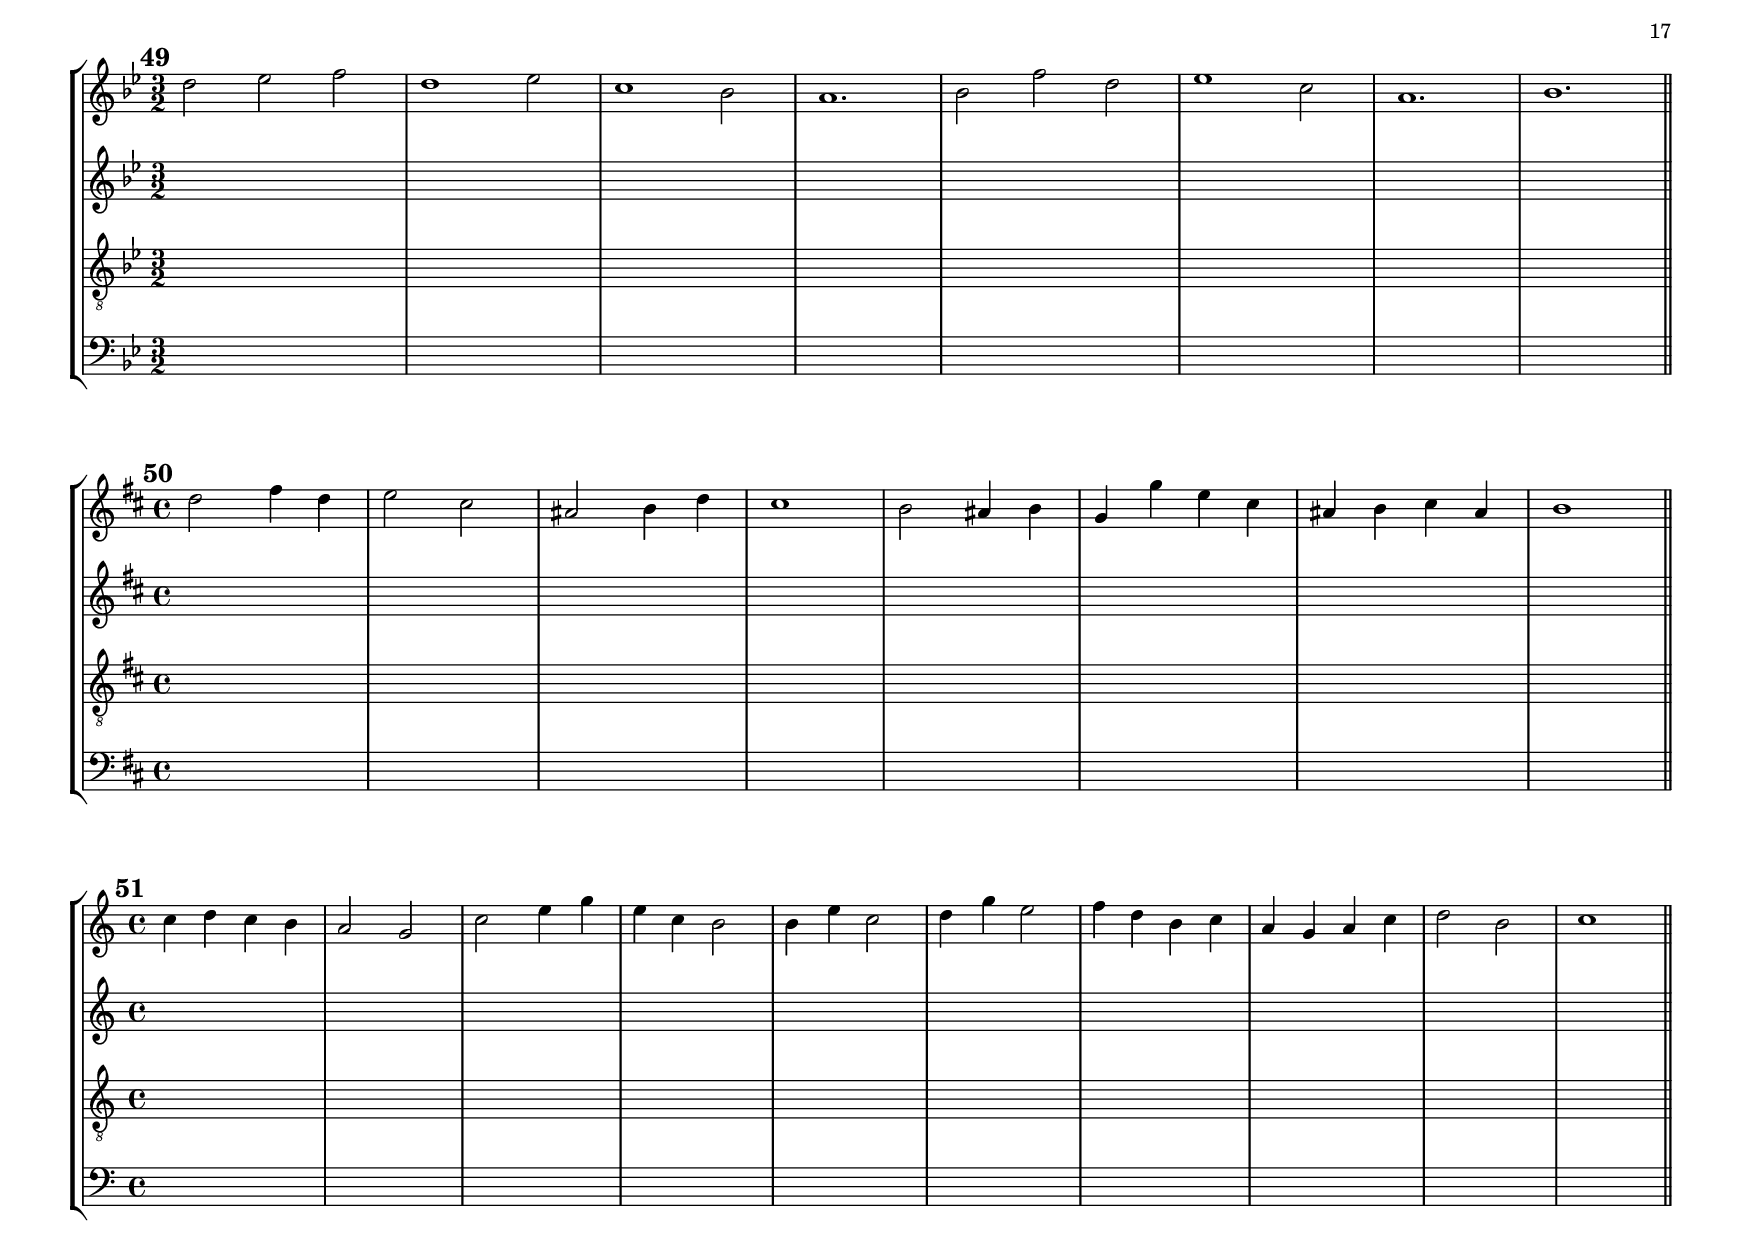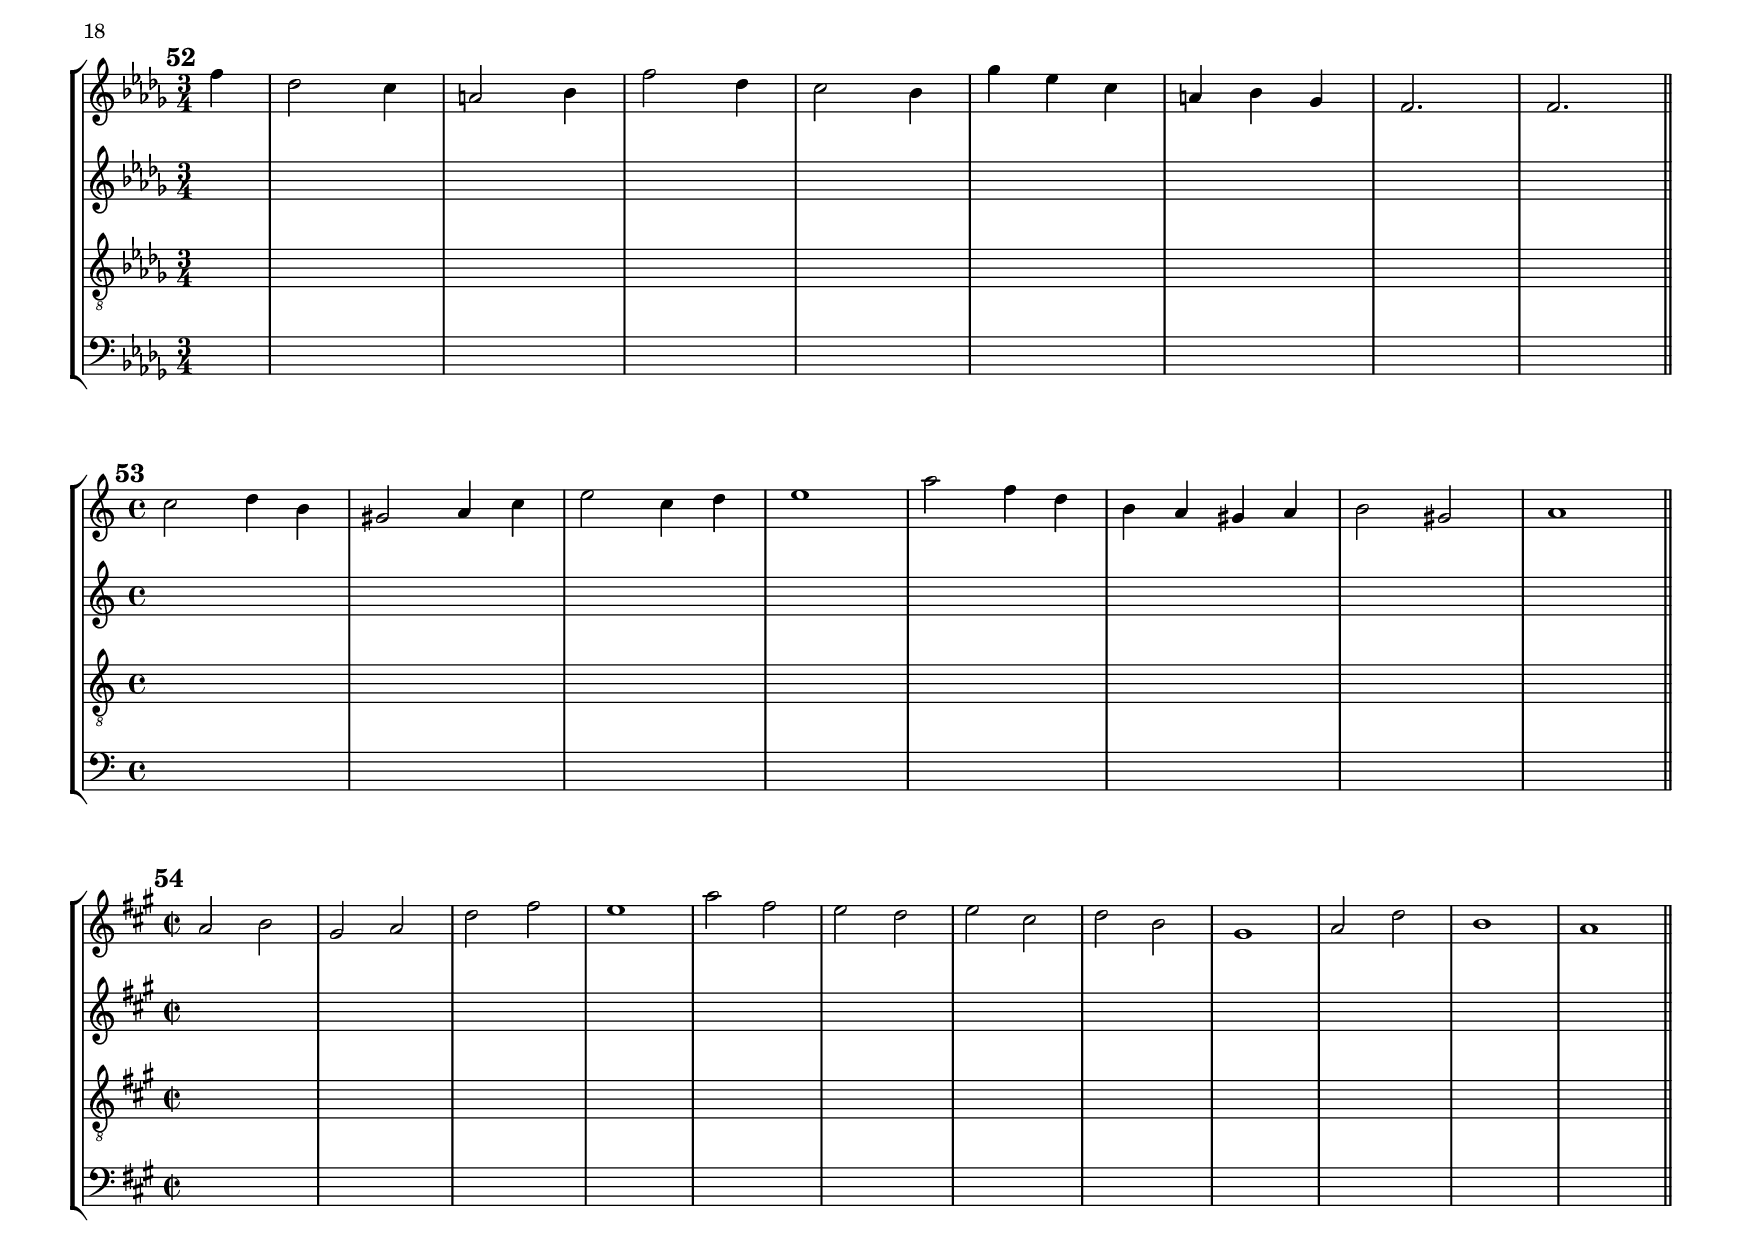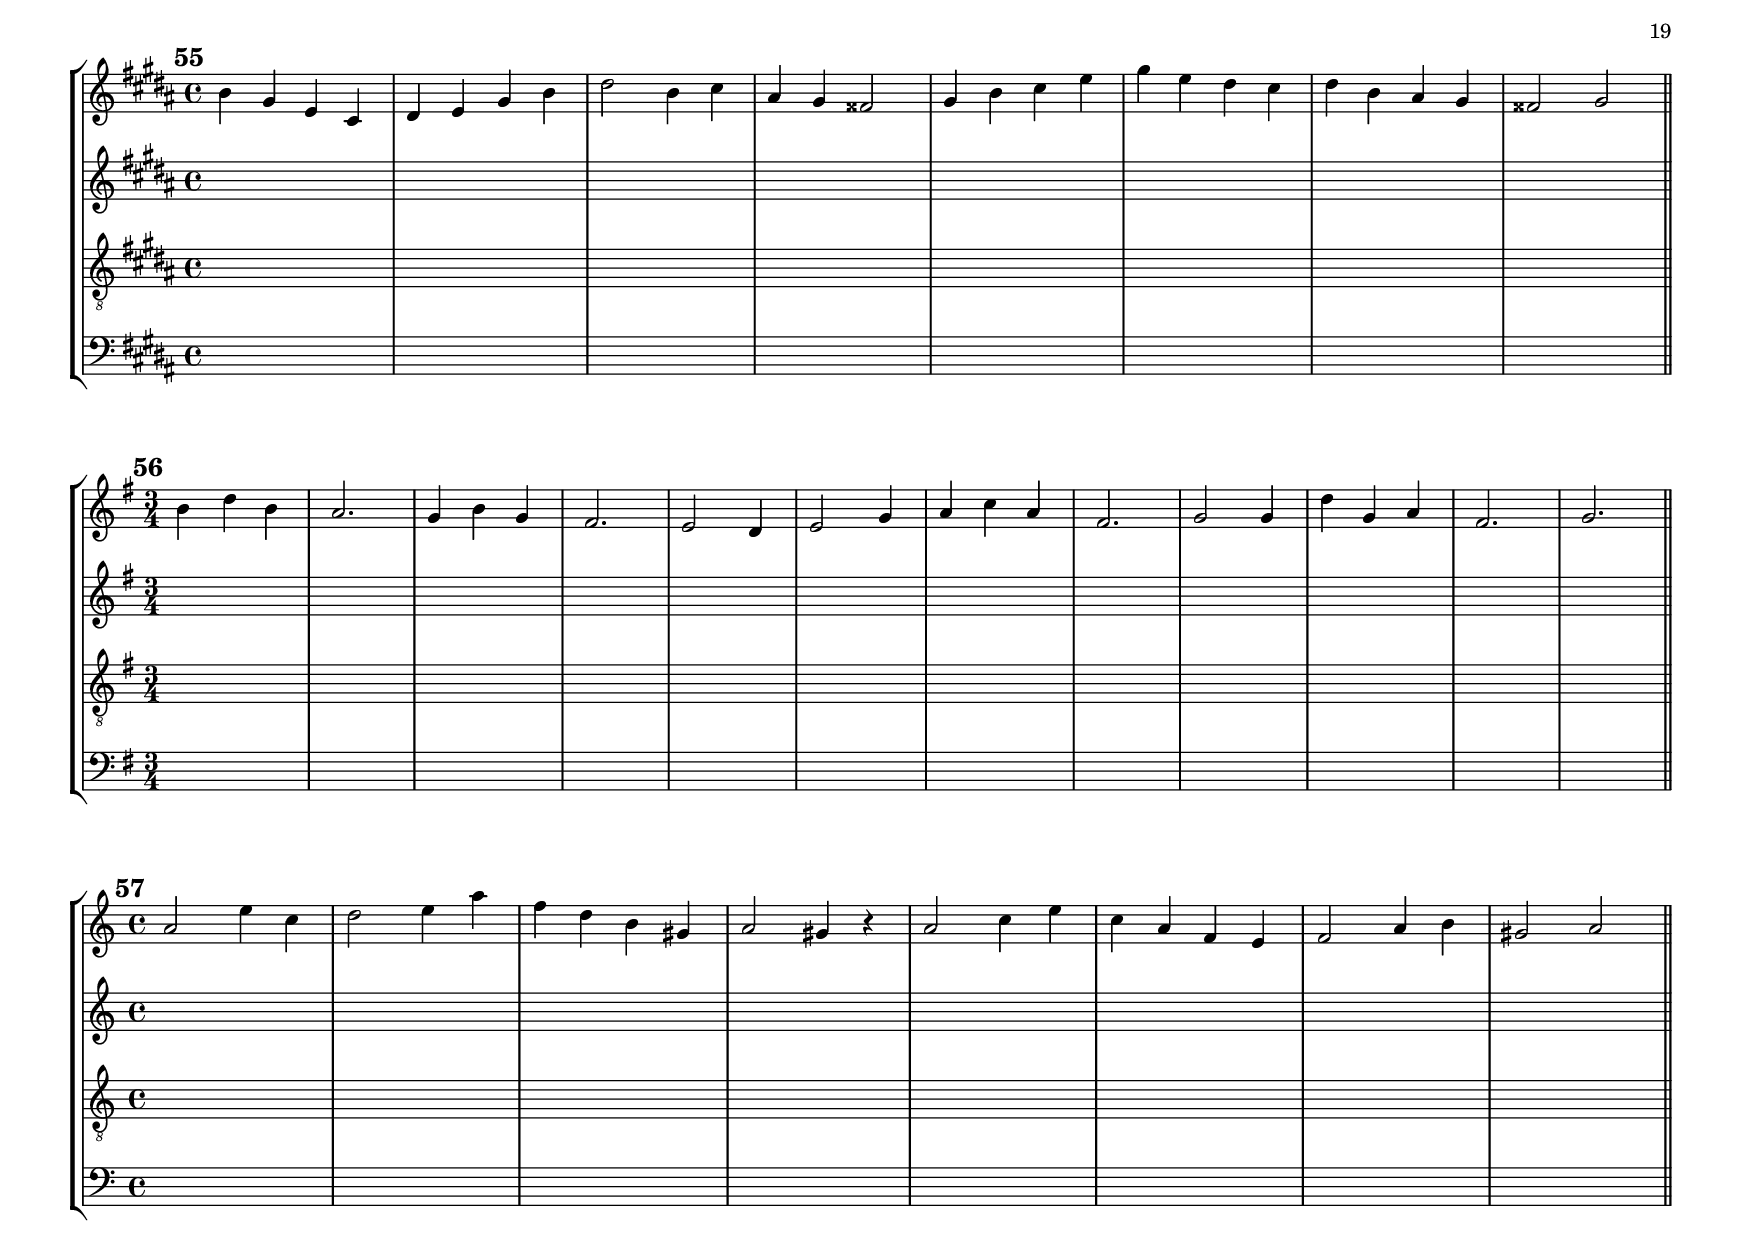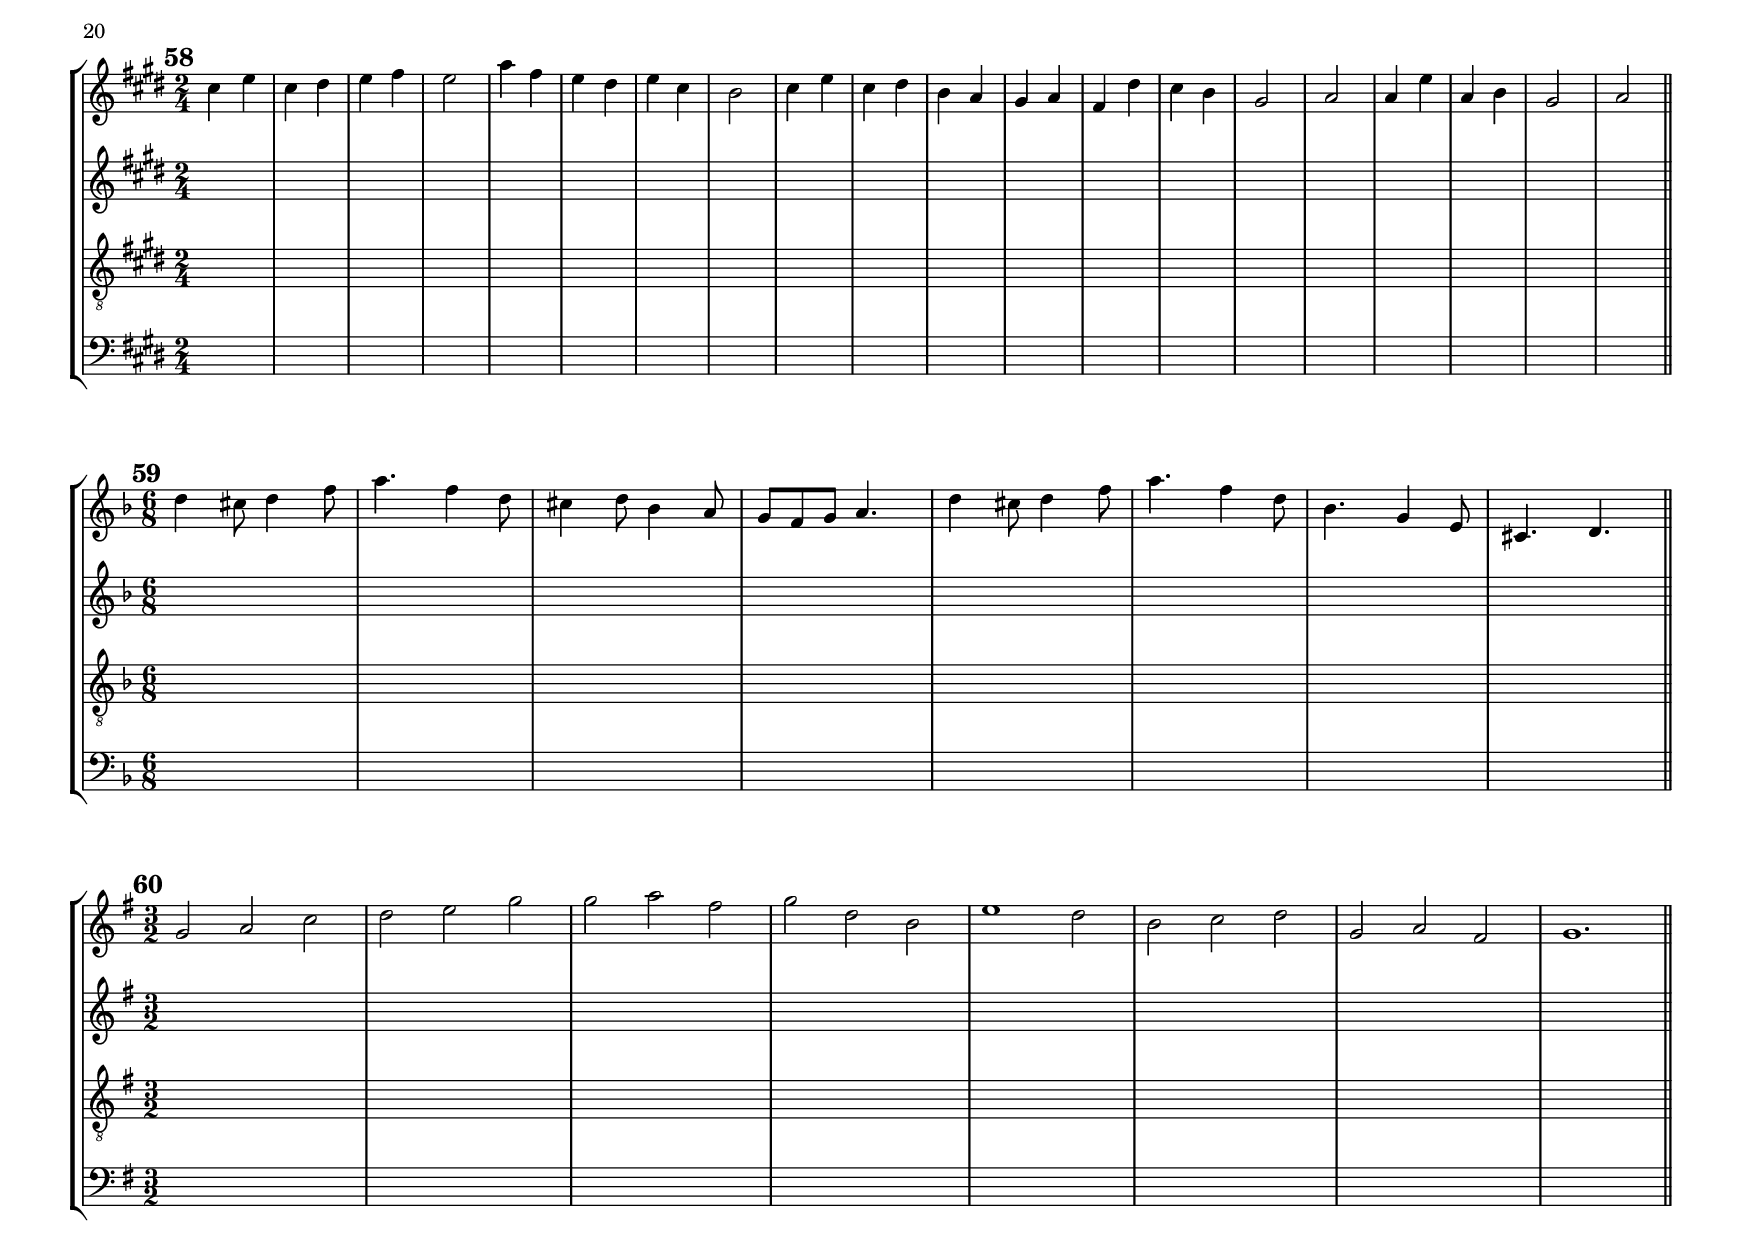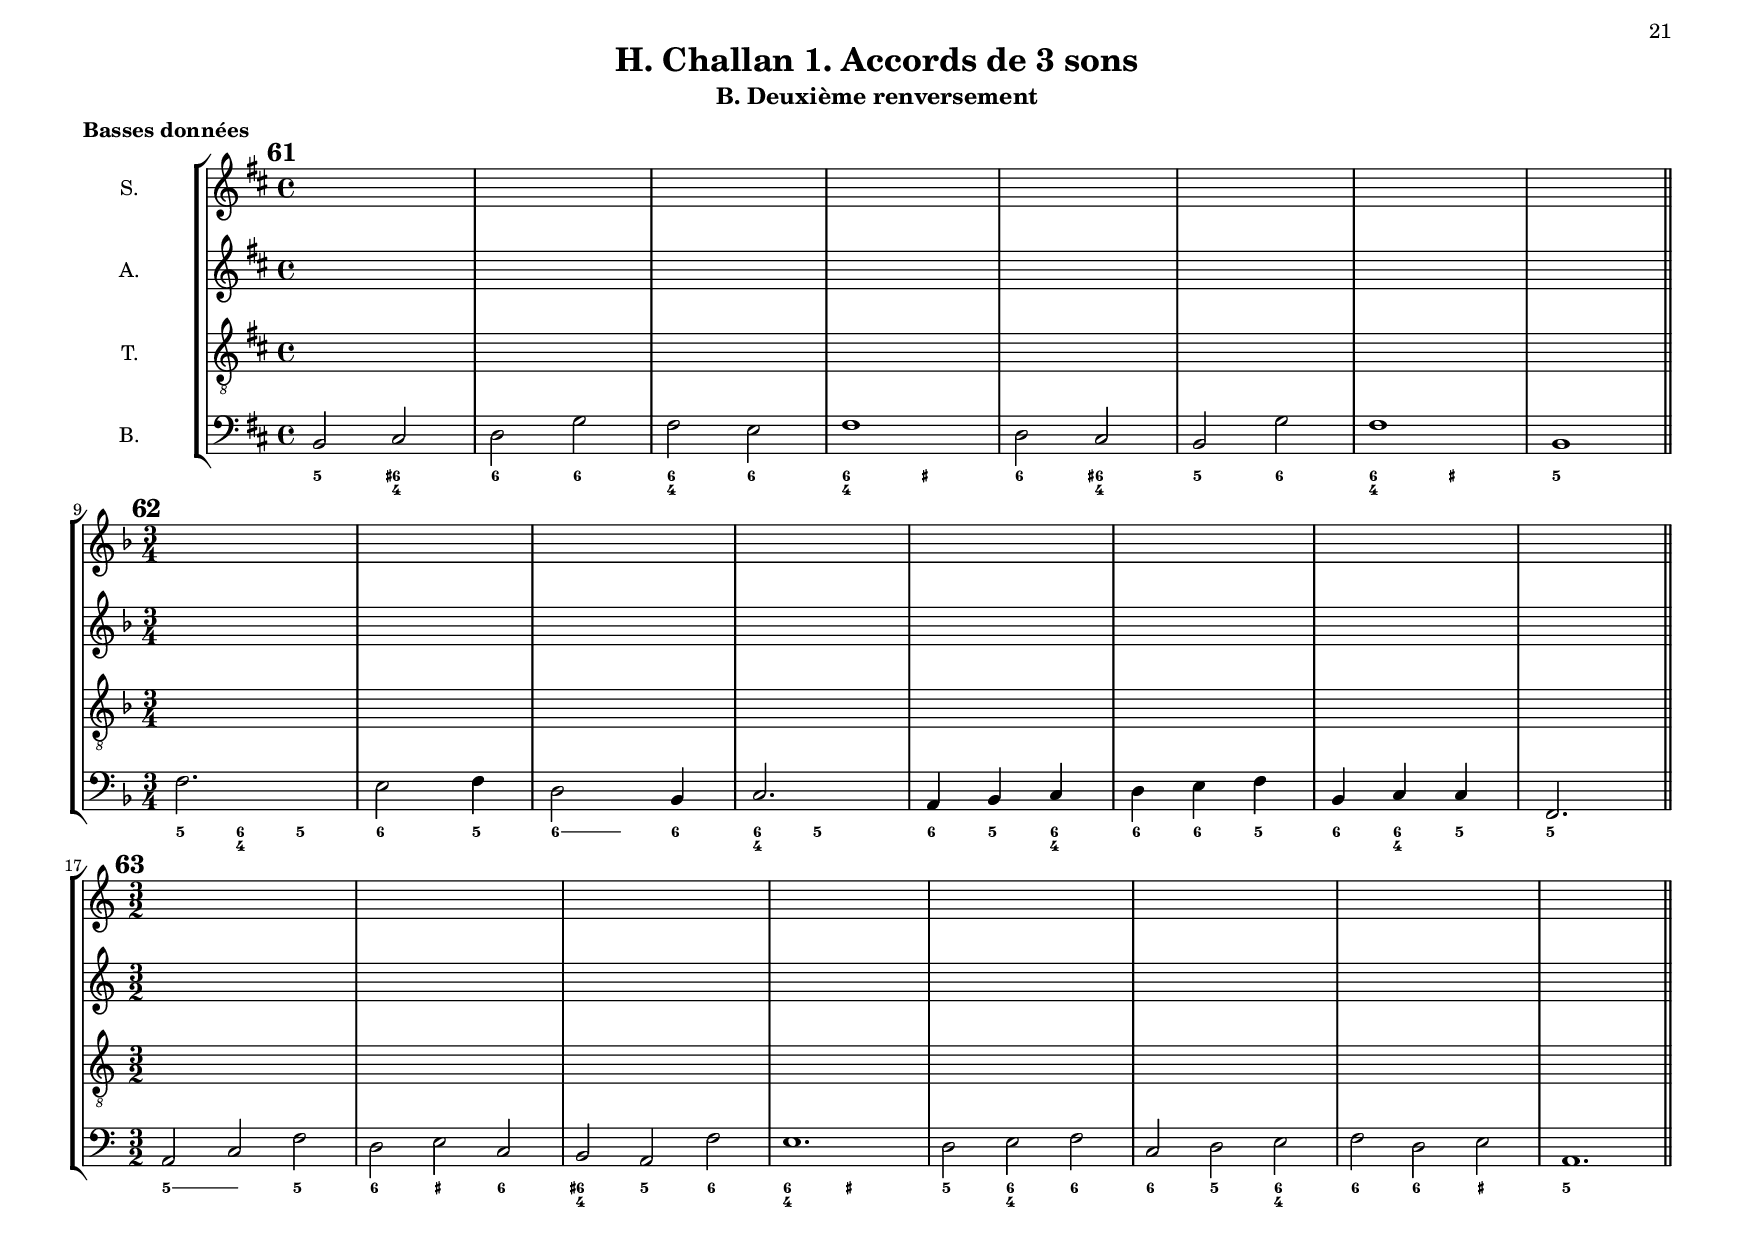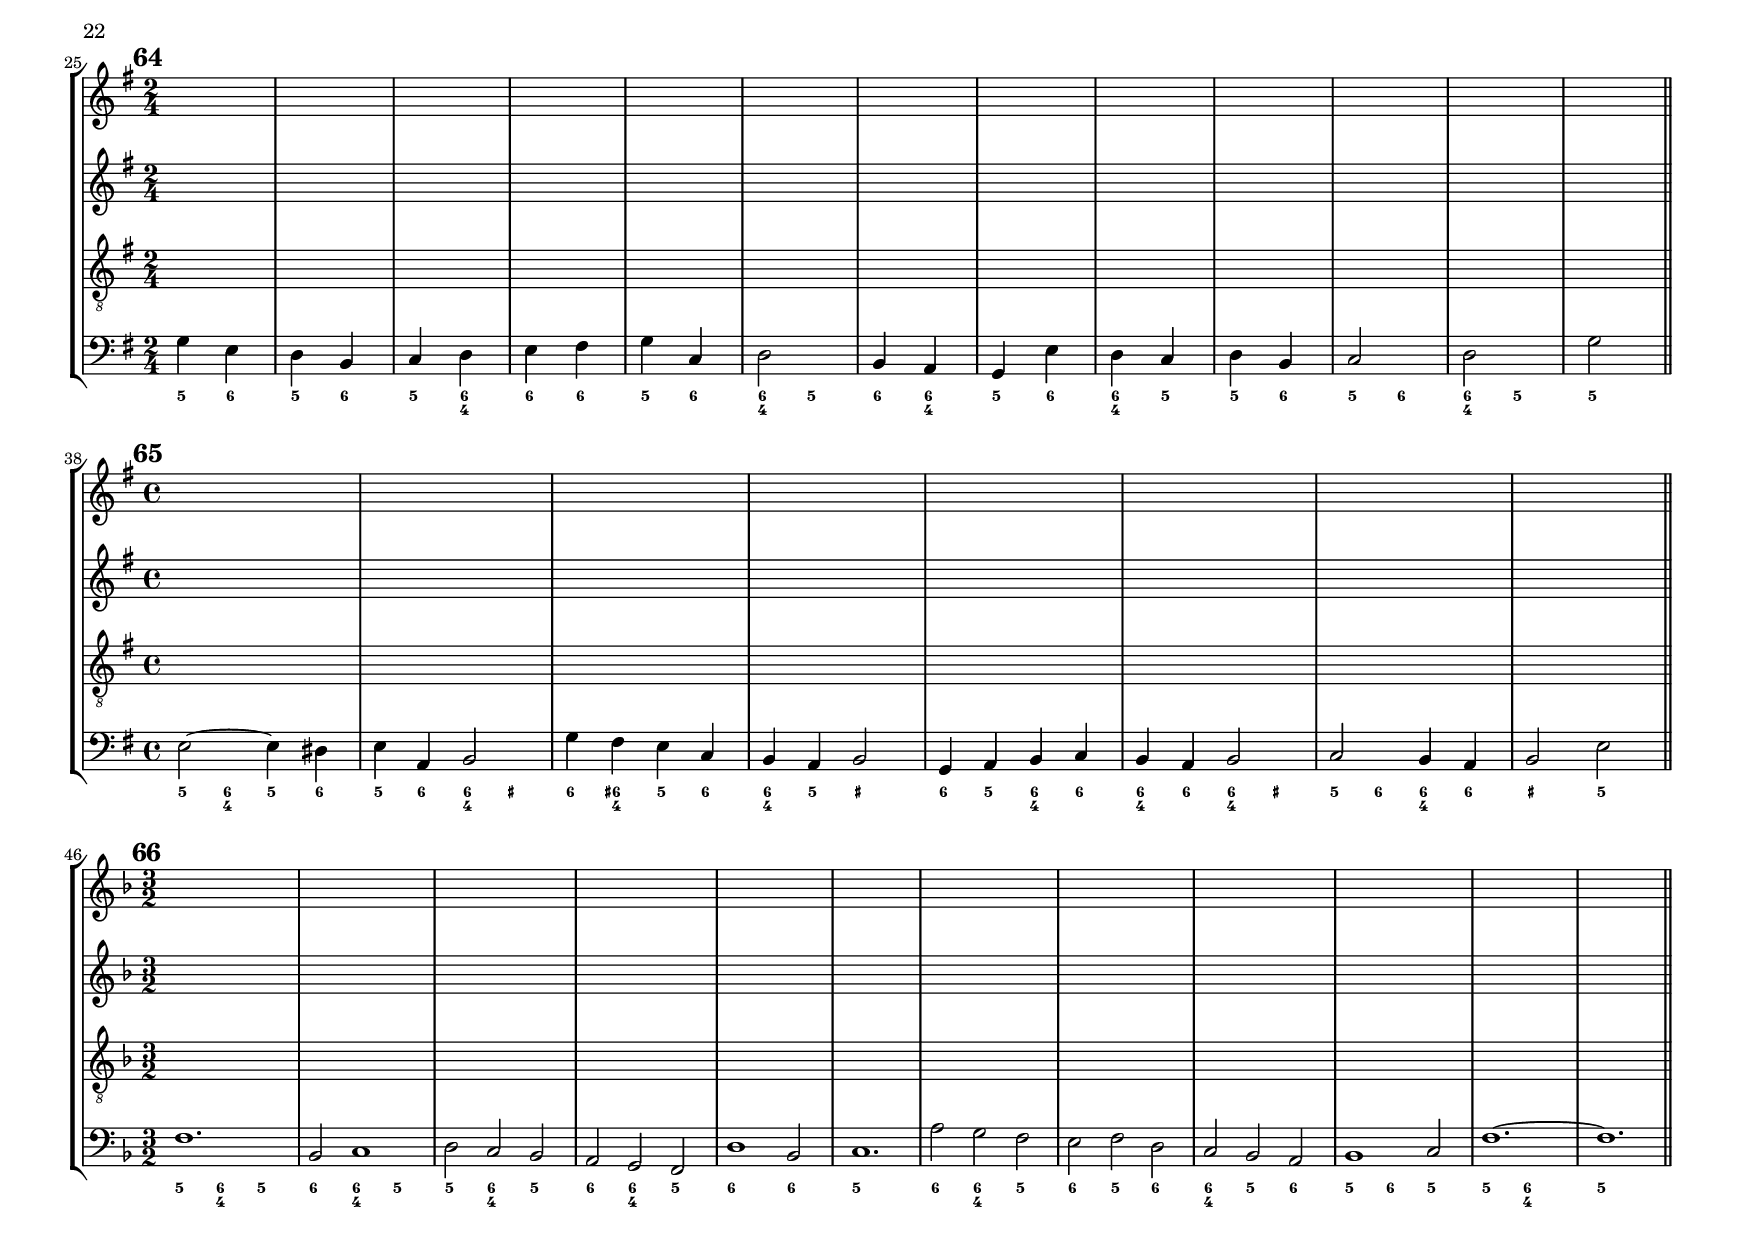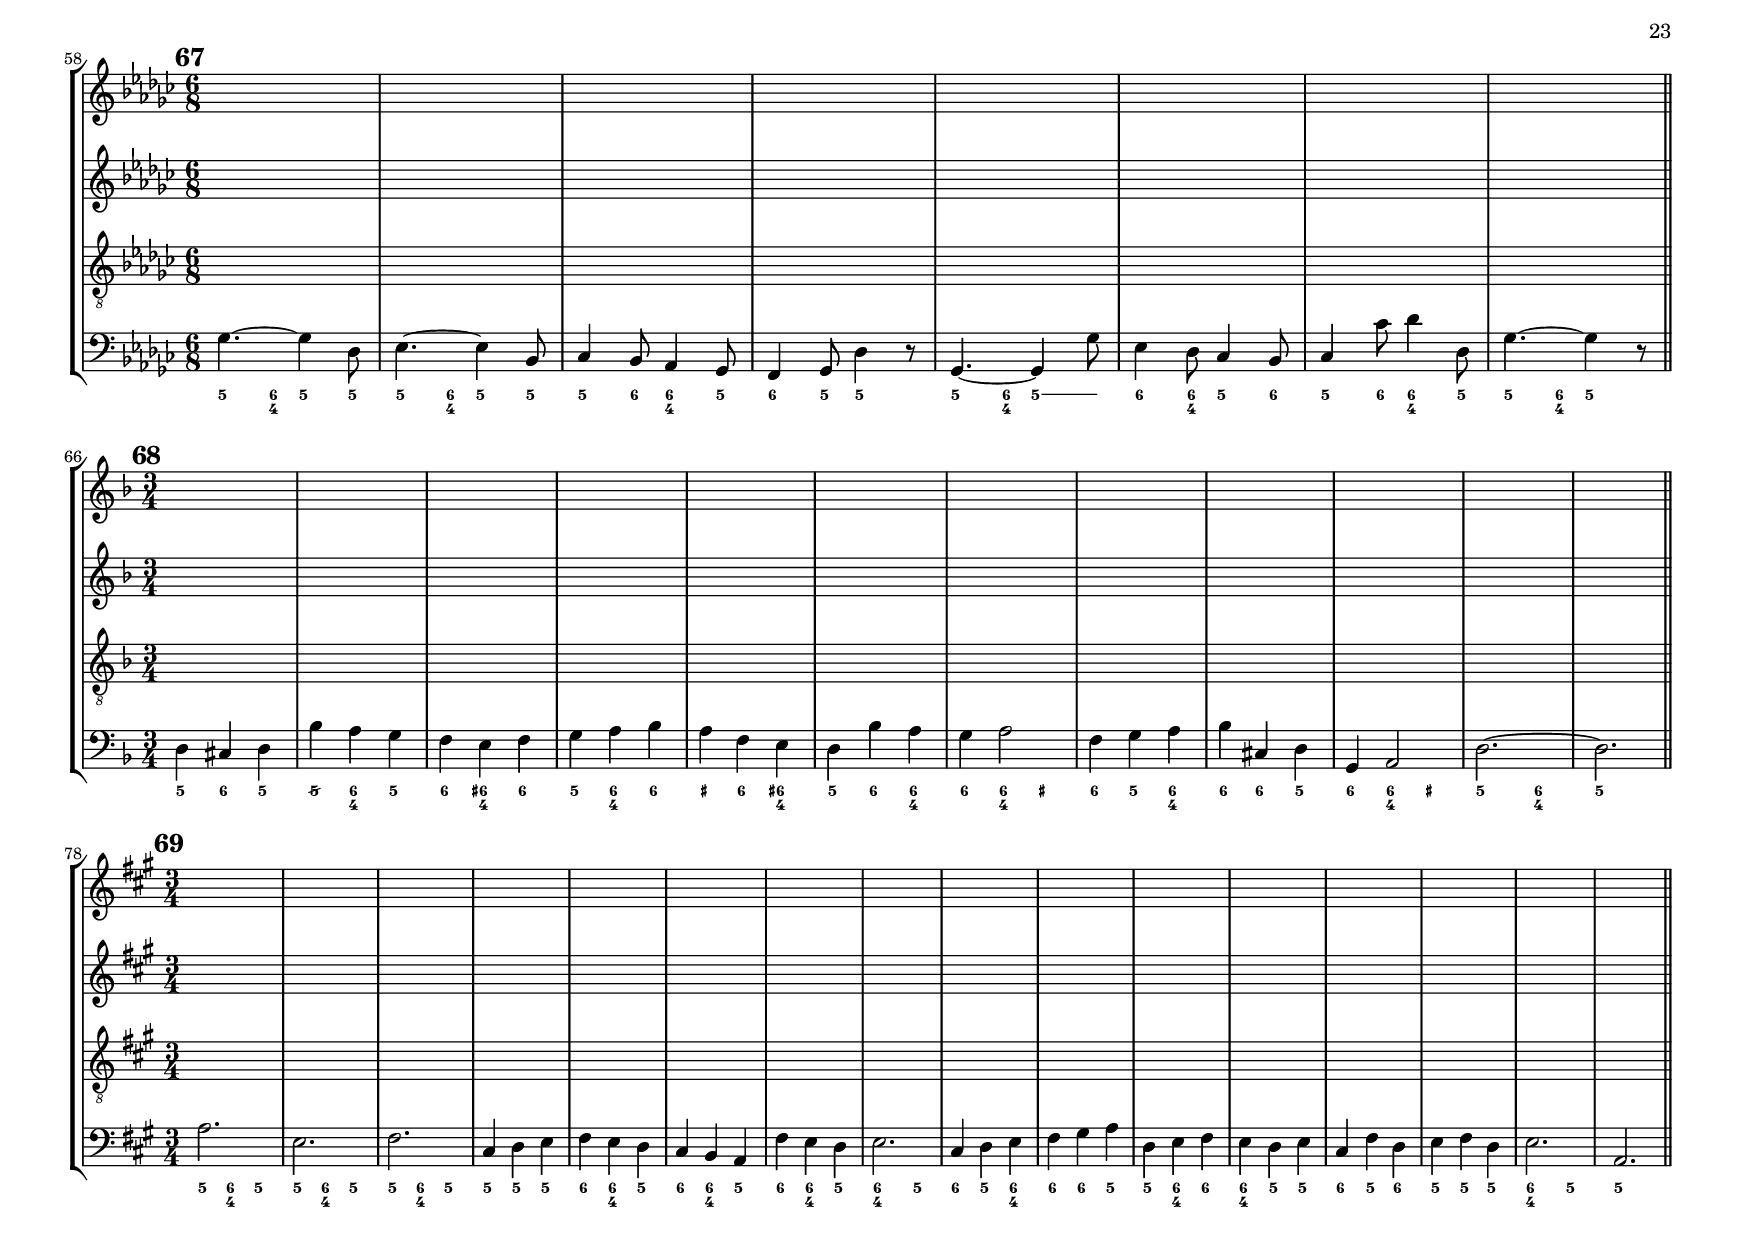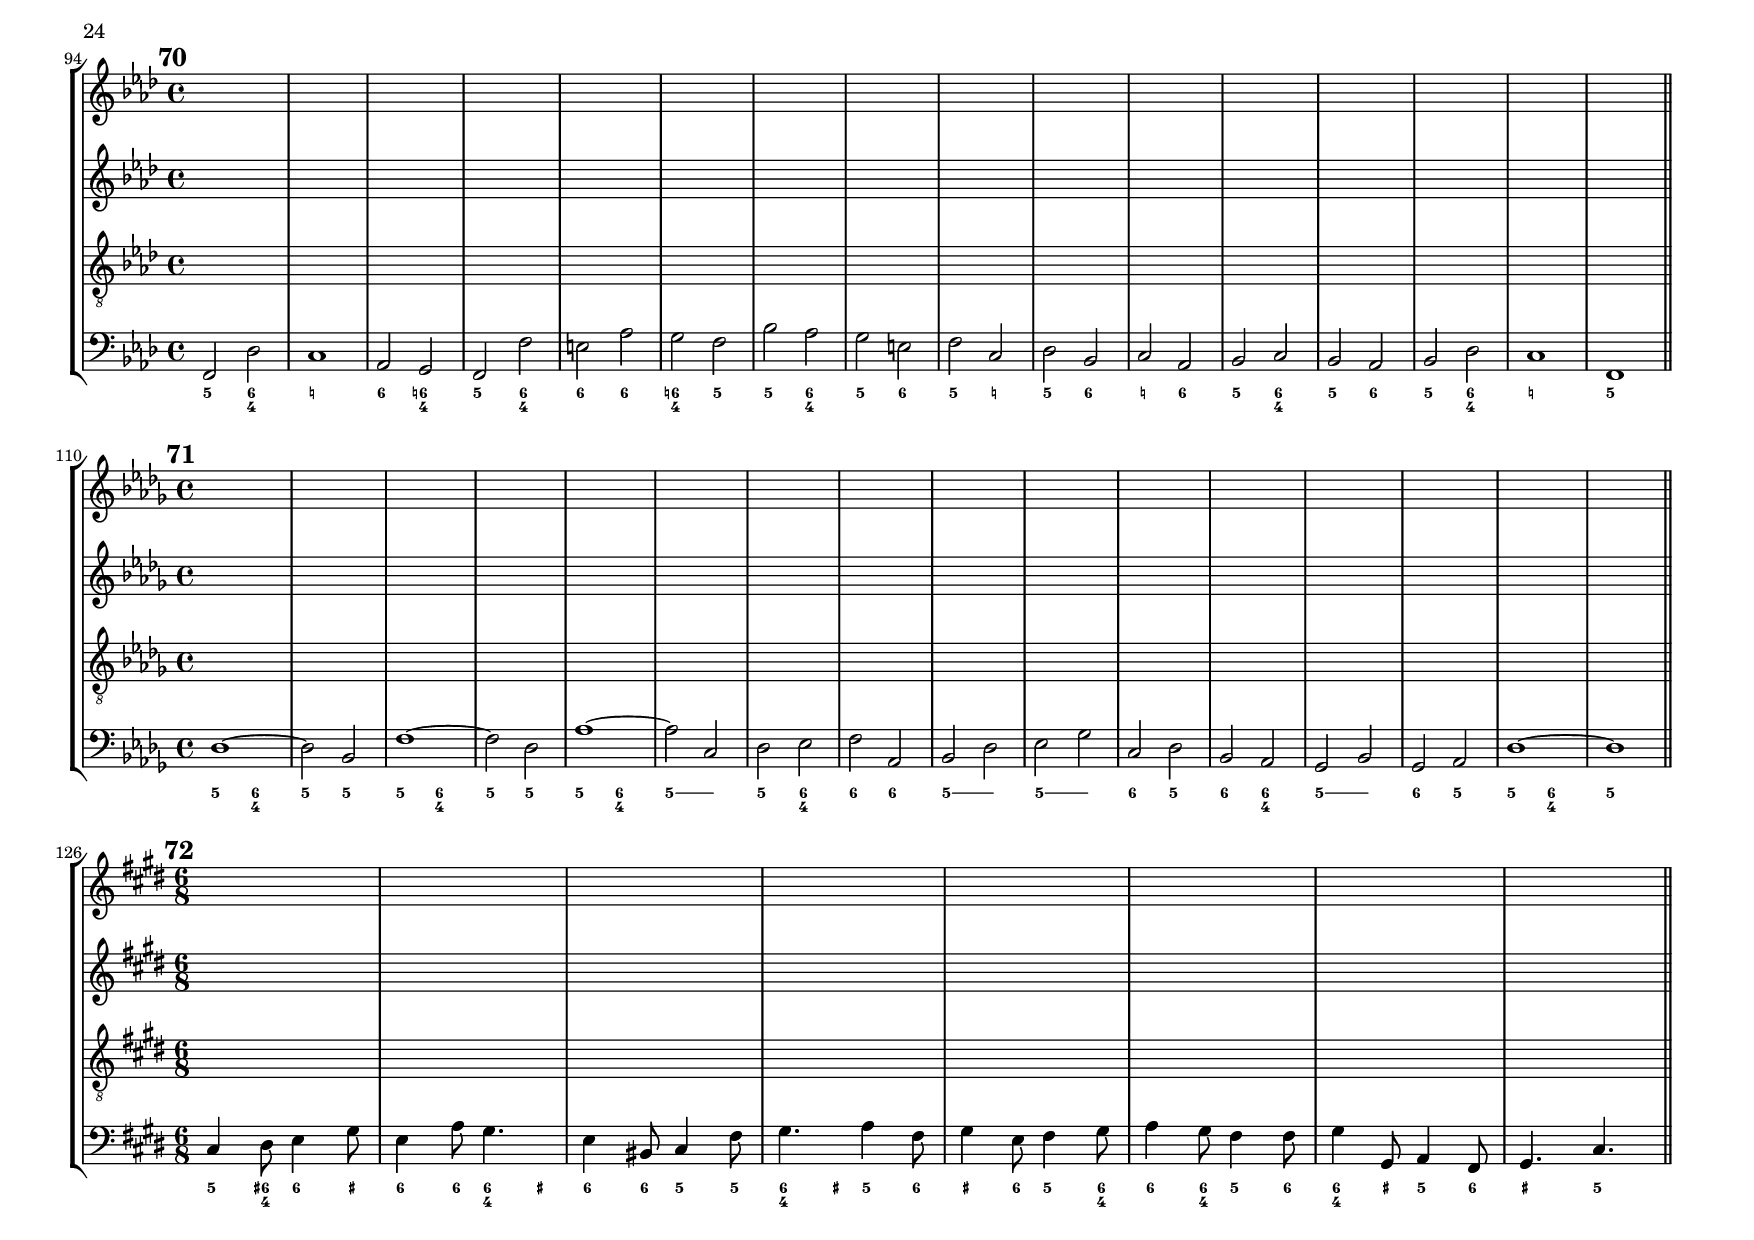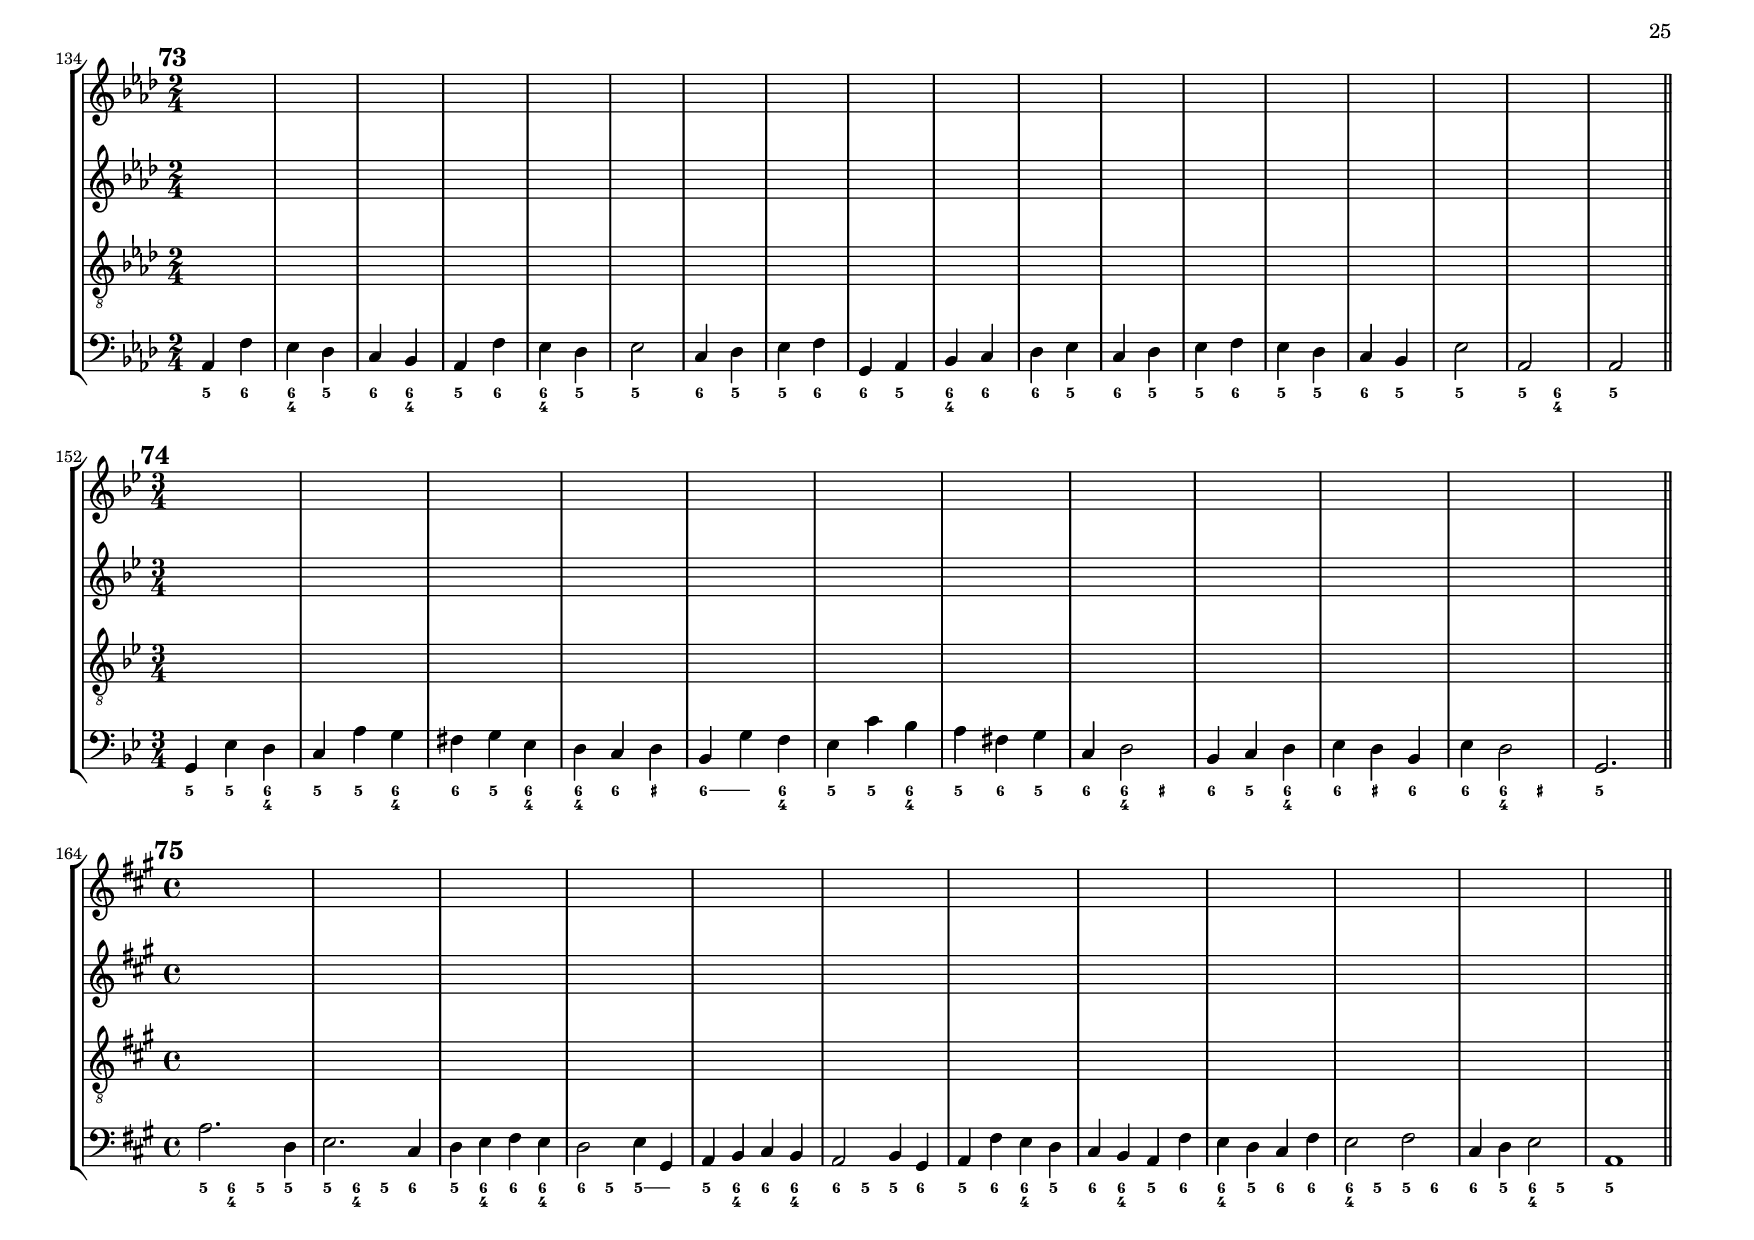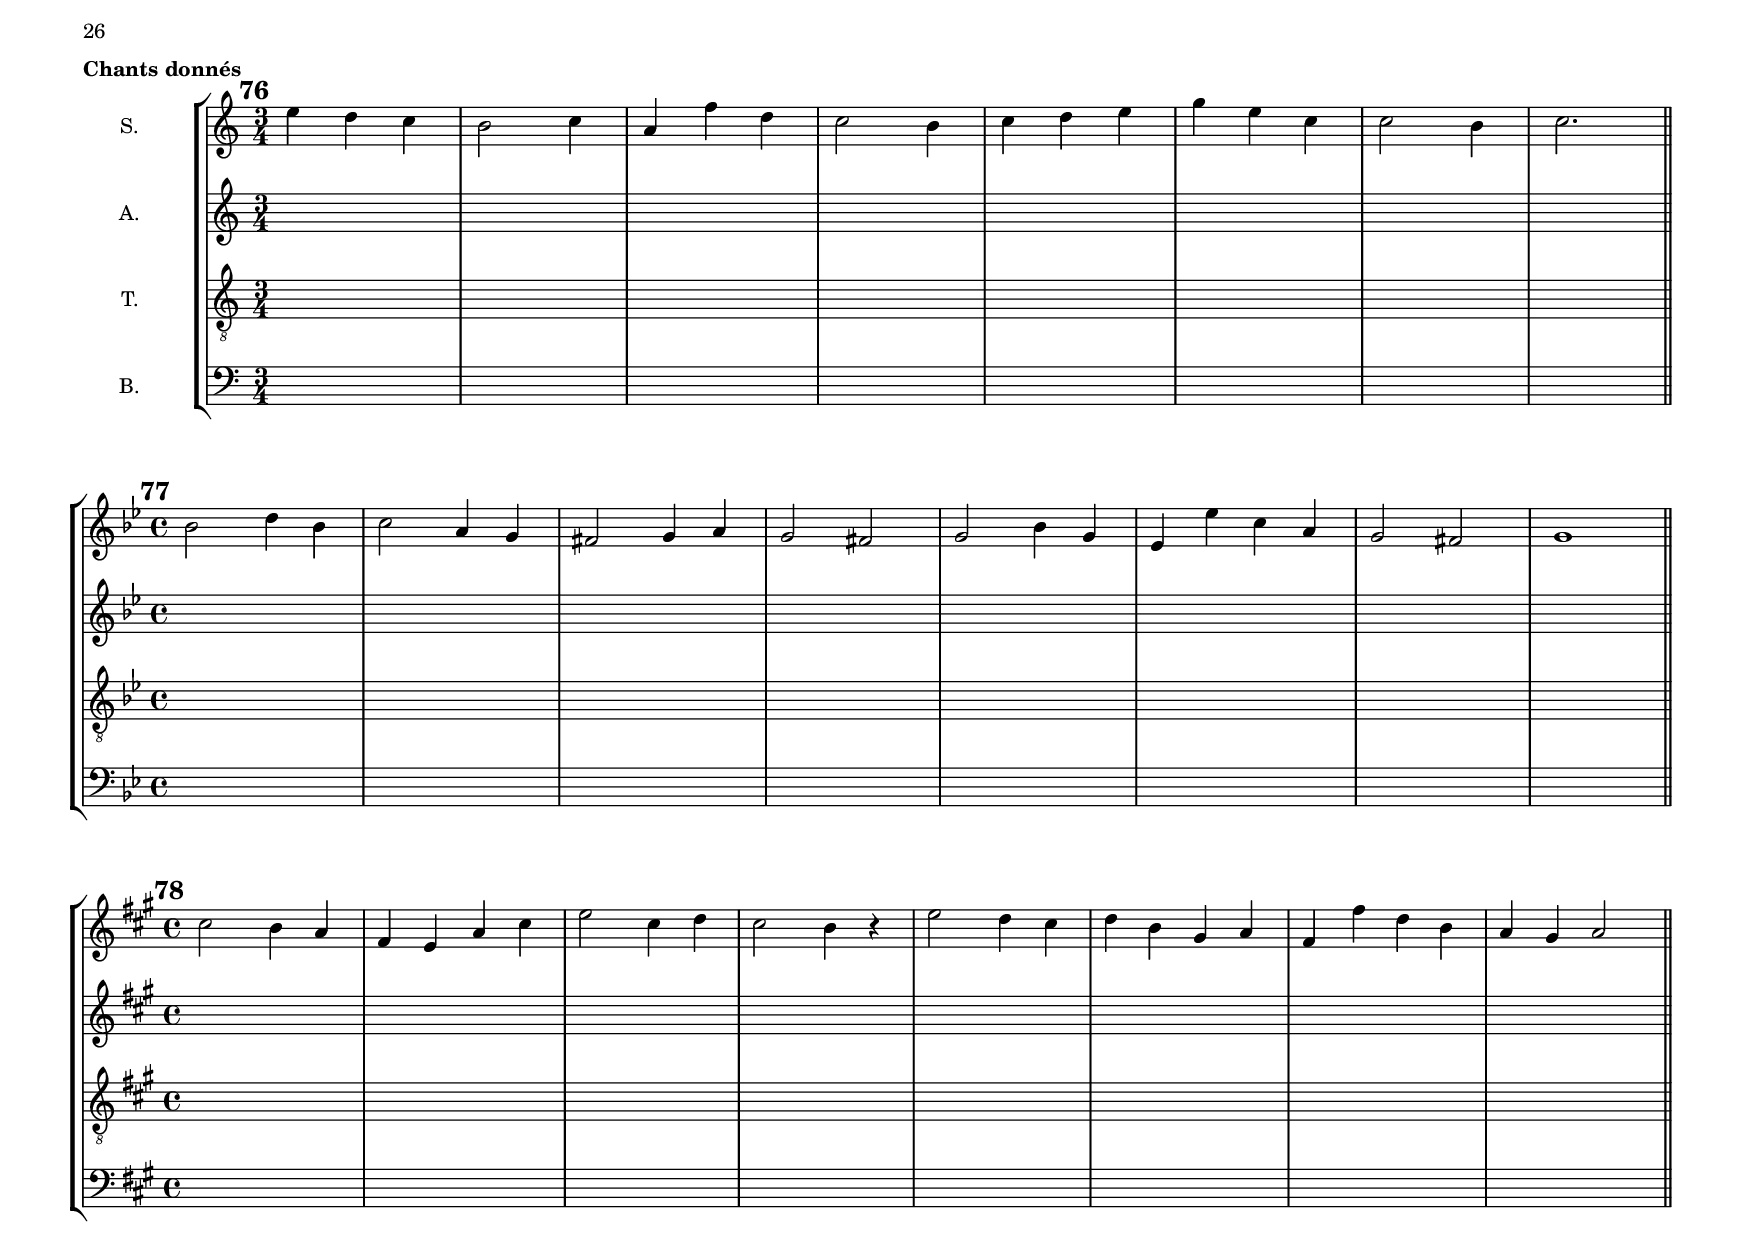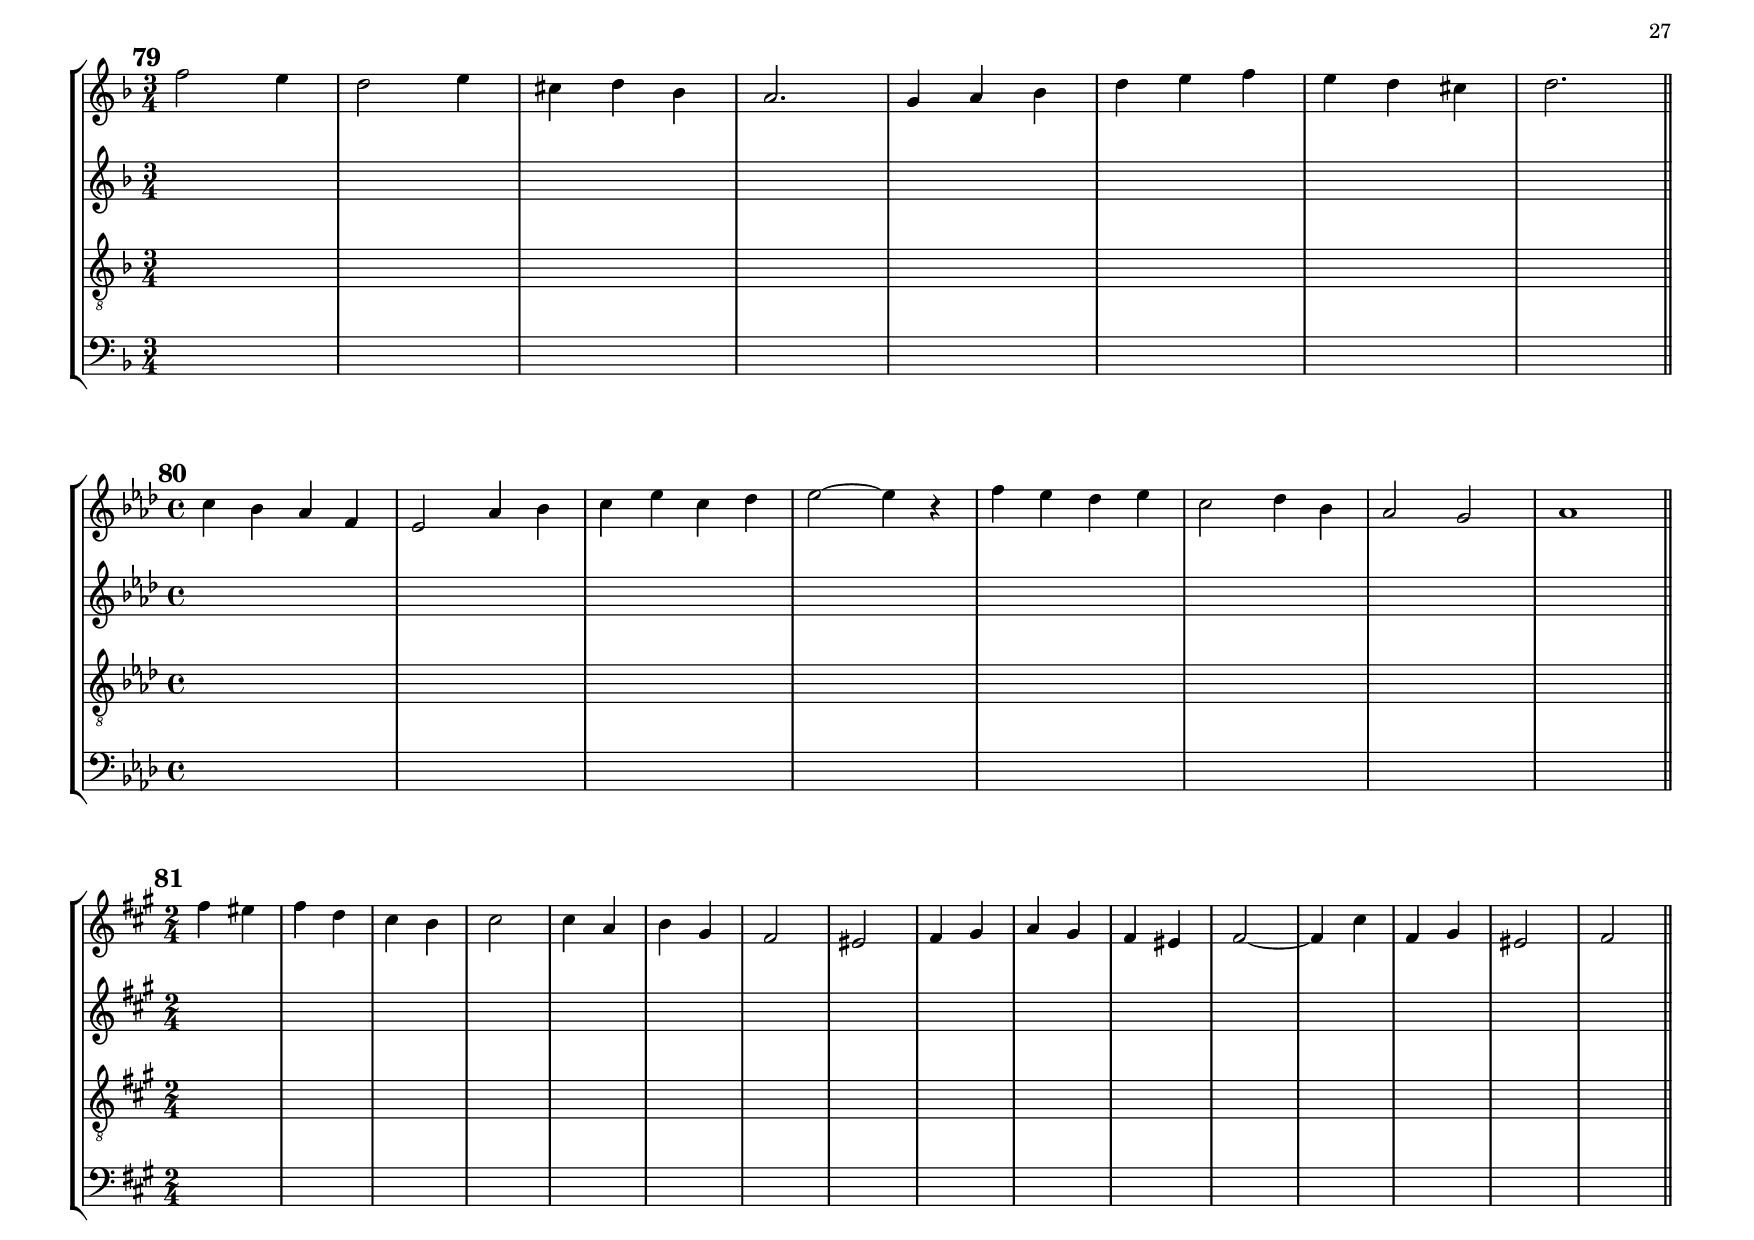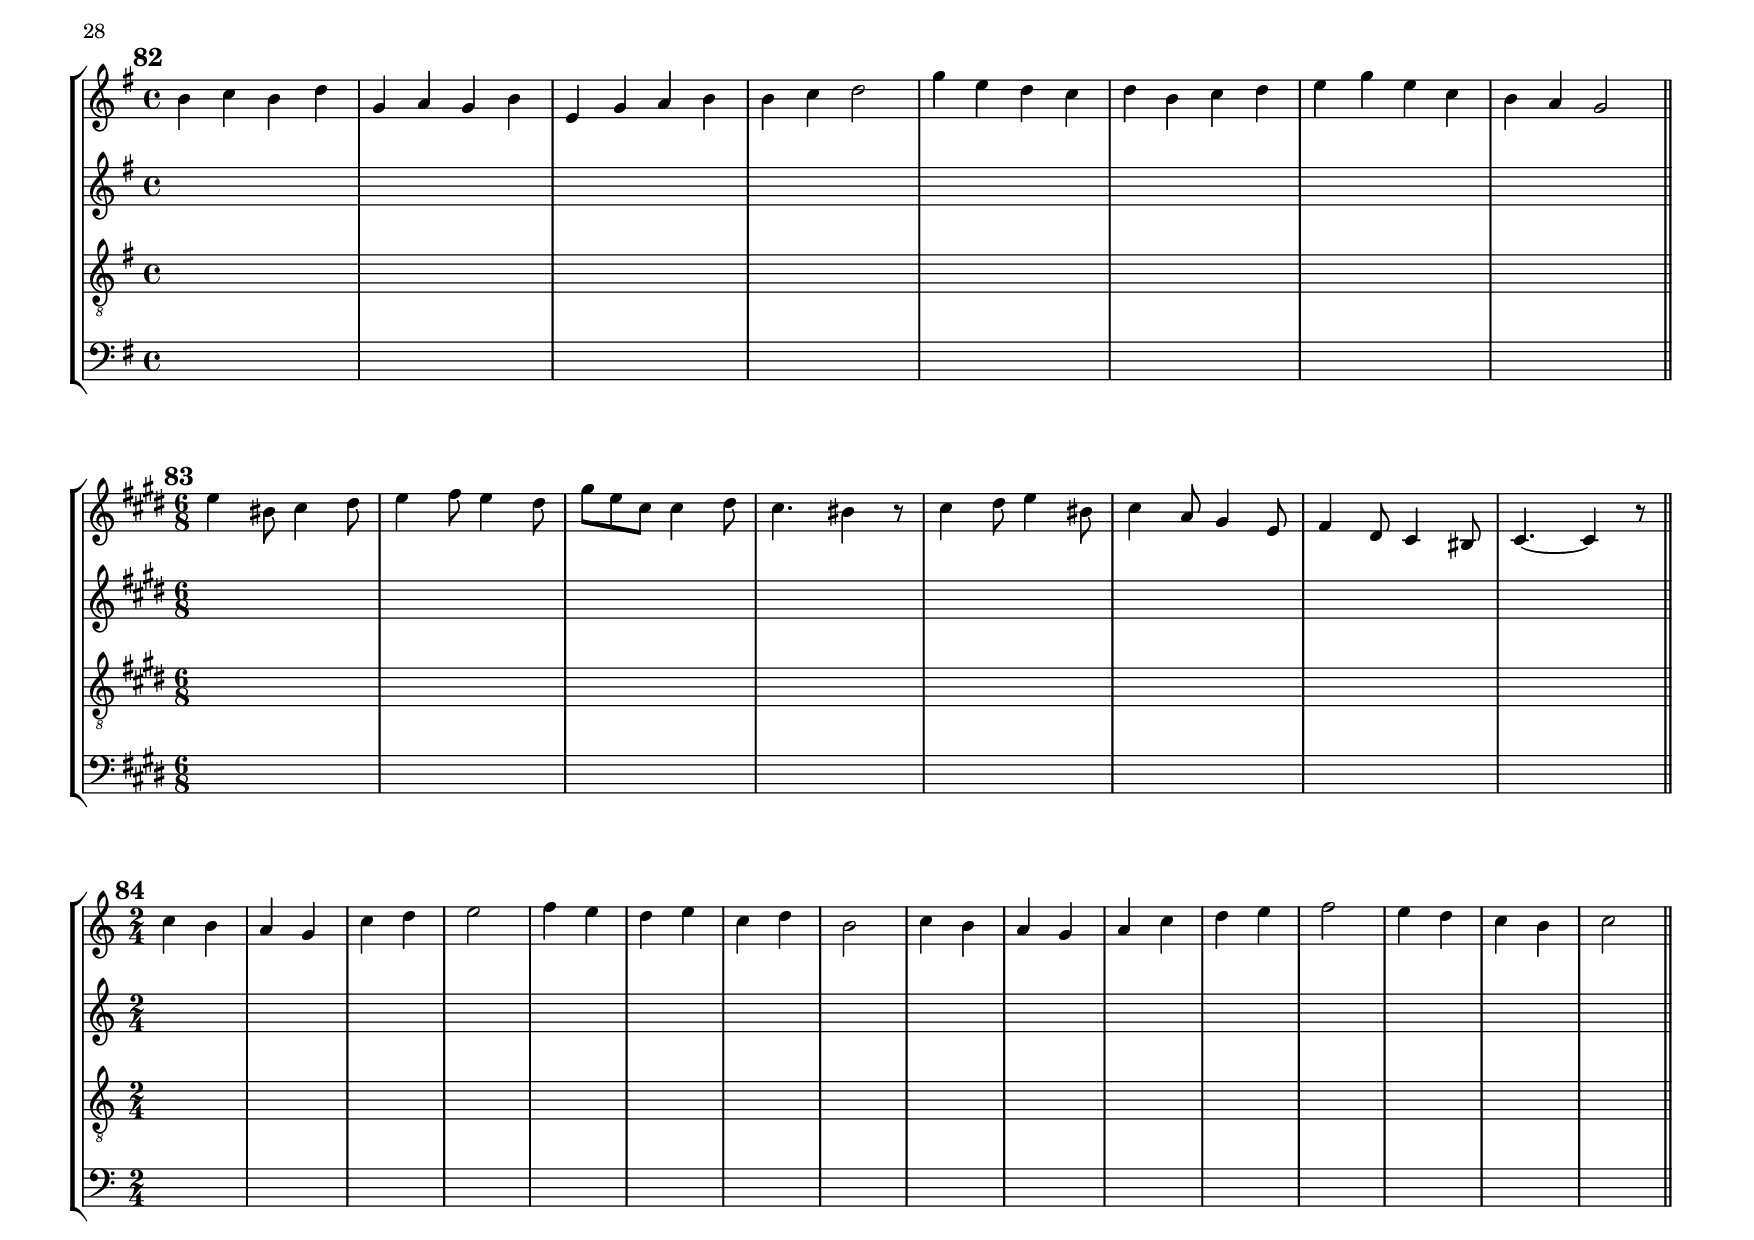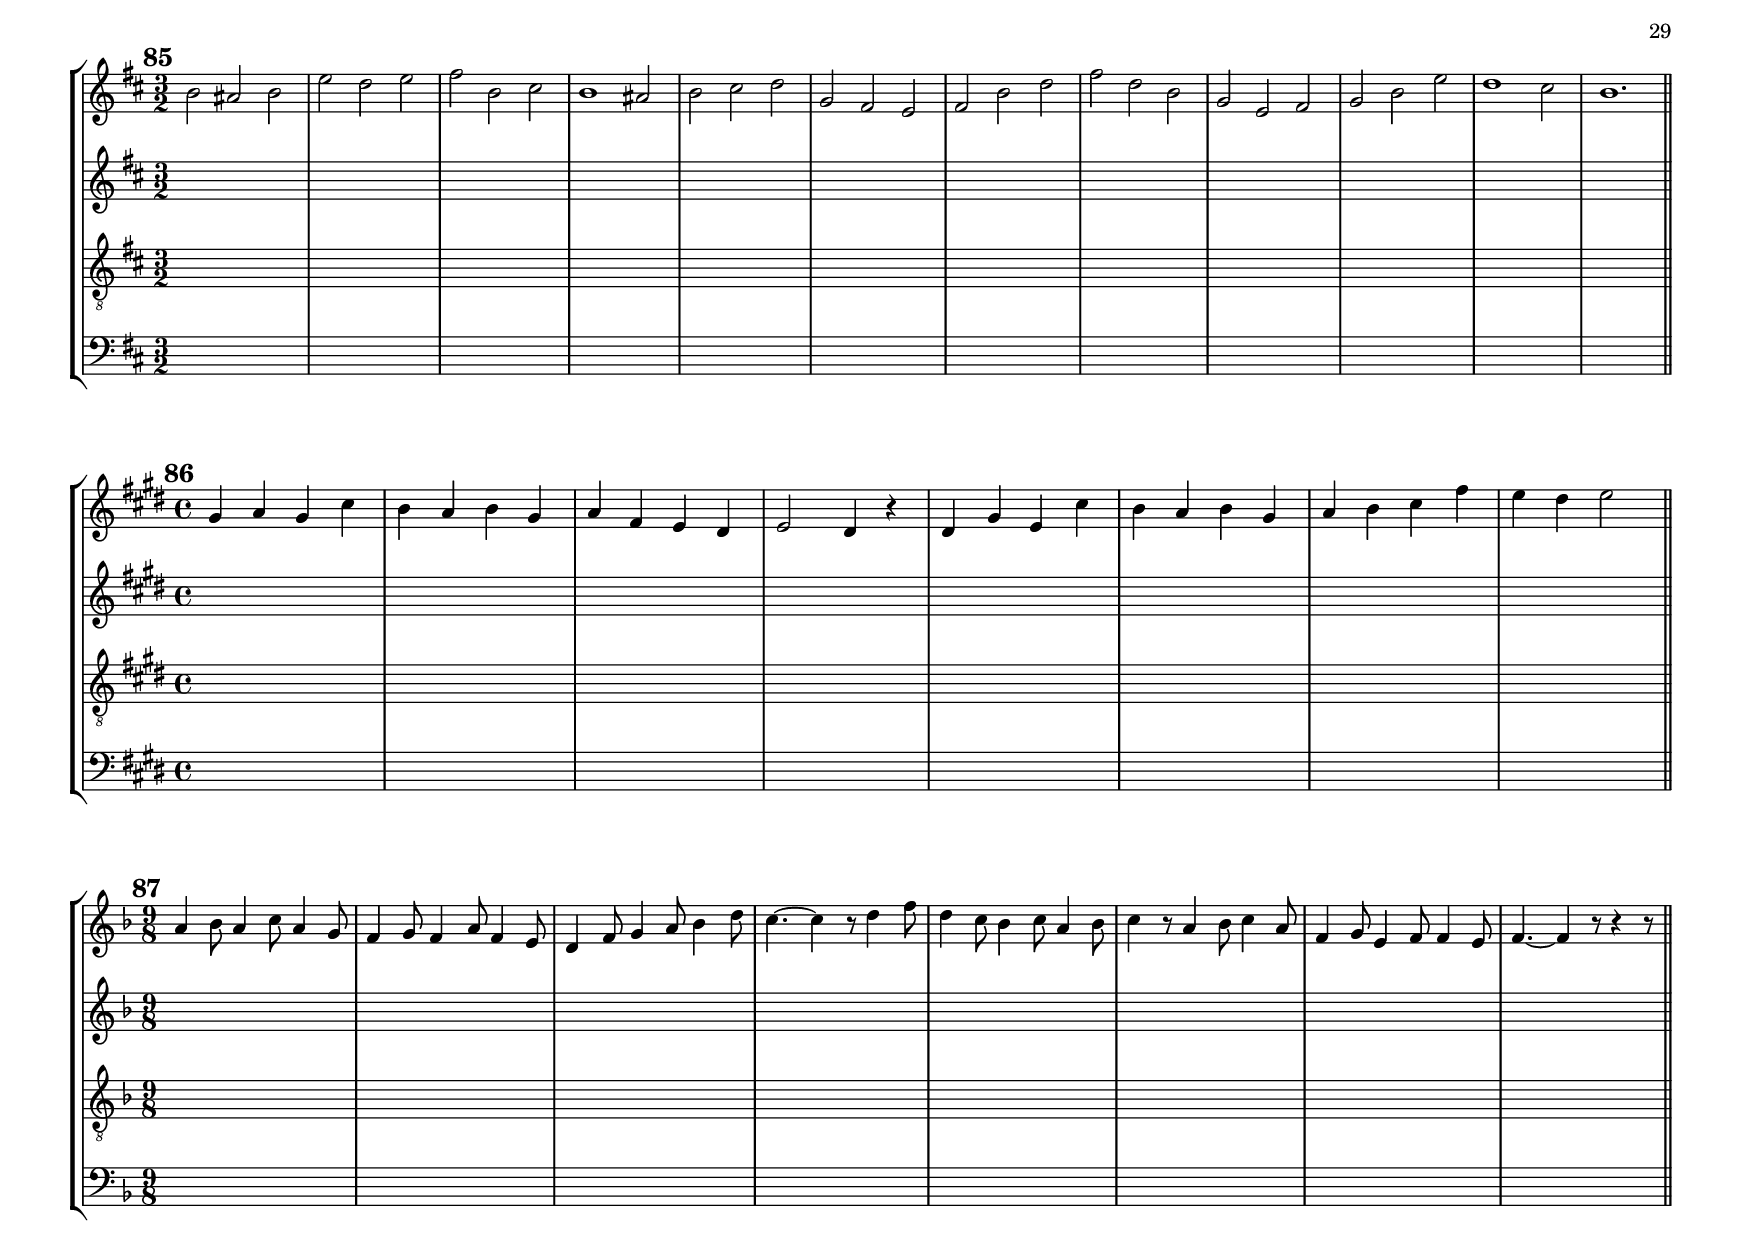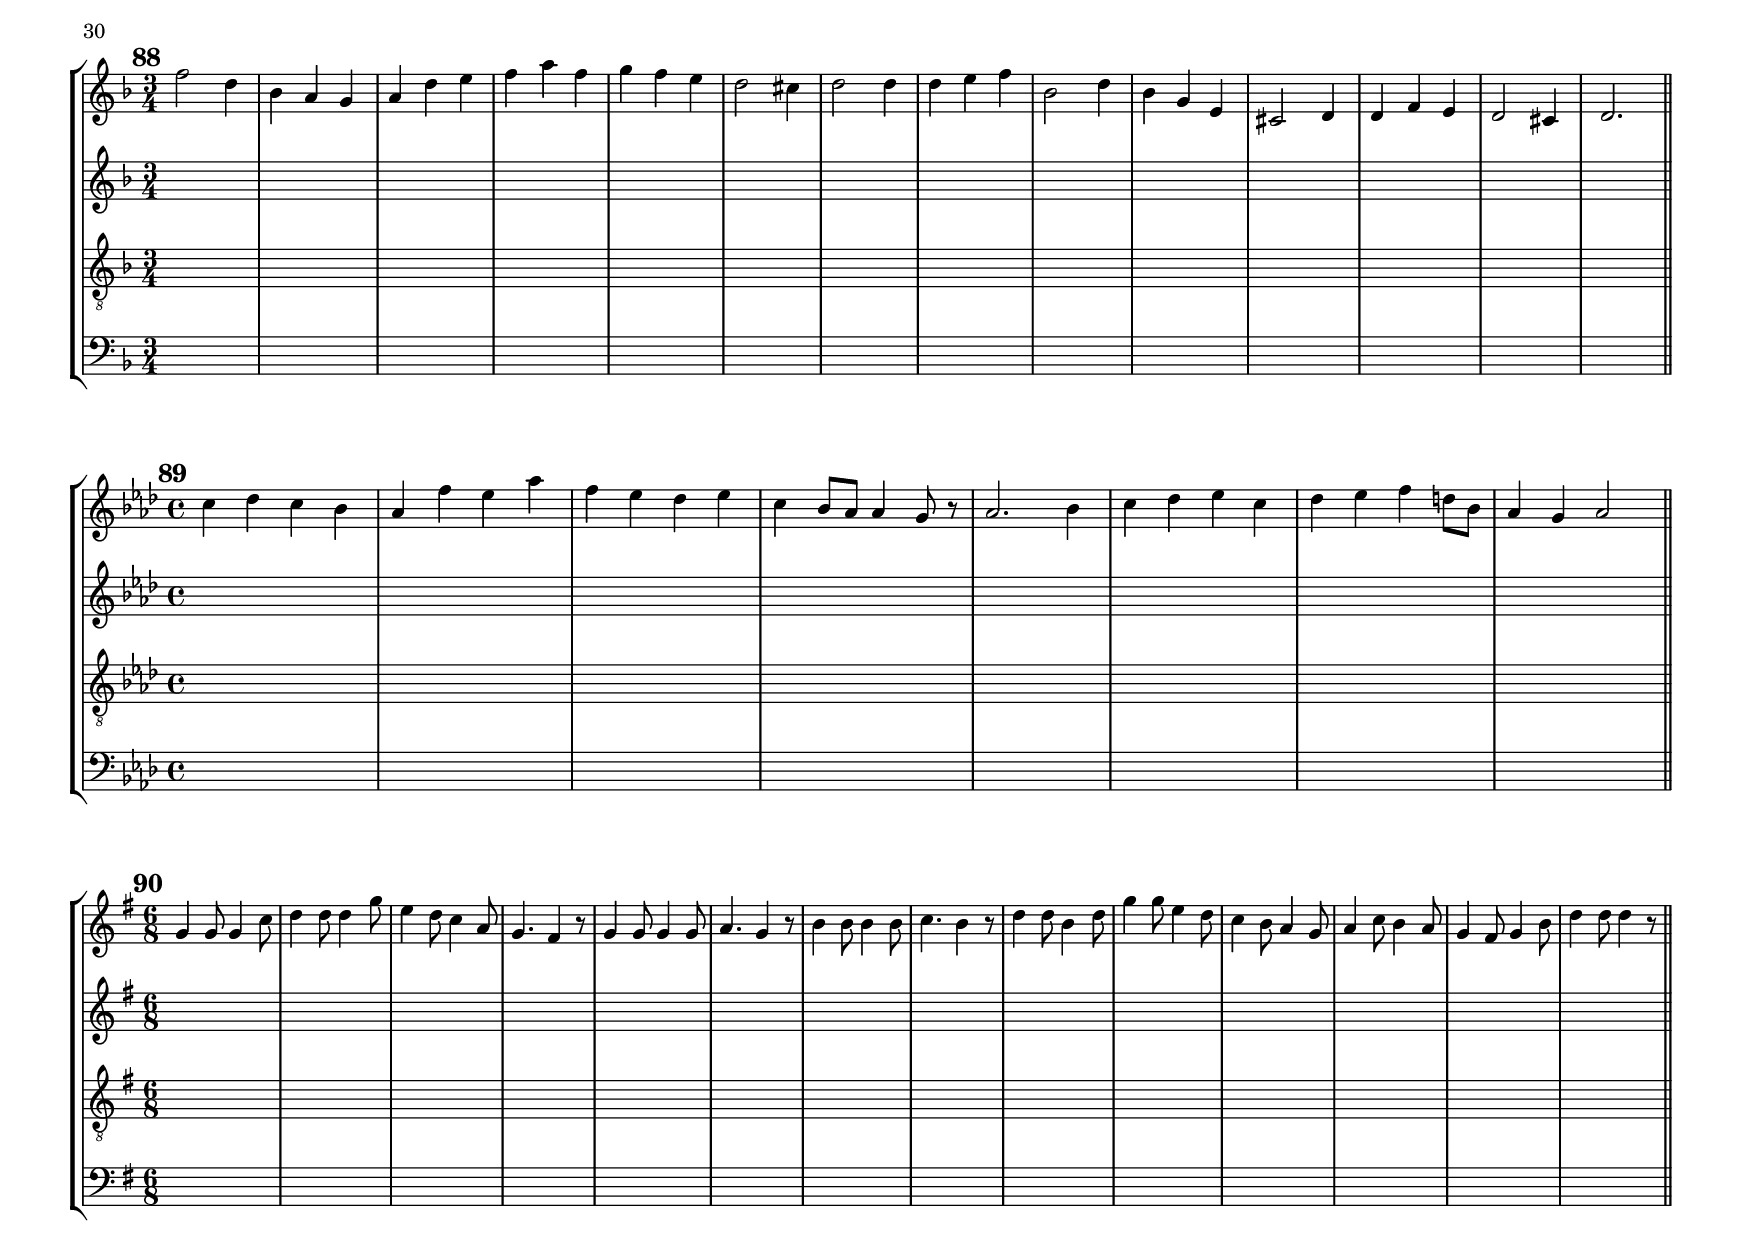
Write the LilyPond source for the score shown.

\version "2.18.2"
\language "english"

\header {
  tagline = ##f
}
\paper {
  #(include-special-characters)
  print-all-headers = ##t
  max-systems-per-page = 3
}
#(set-global-staff-size 18)
#(set-default-paper-size "a4landscape")

\book {
  \header {
    title = "H. Challan 1. Accords de 3 sons"
  }
\bookpart { % état fondamental
  \header {
    %title = ##f
    subtitle = "A. À l'état fondamental"
  }
  \score { % basses données
    \header {
      title = ##f
      subtitle = ##f
      piece=\markup { \bold "Basses données" }
    }
    \new StaffGroup <<
      \new Staff \with { instrumentName = "S."} \relative c'' {
        \set Staff.explicitKeySignatureVisibility = #begin-of-line-visible
        \override Staff.KeyCancellation.break-visibility = #all-invisible
        \override Staff.TimeSignature.break-visibility = #end-of-line-invisible
        \clef treble
        \key a \major \time 3/4 \repeat unfold 8 { s2. }
        \key e \major \time 2/4 \repeat unfold 8 { s2 }
        \key c \minor \time 3/4 \repeat unfold 8 { s2. }
        \key d \minor \time 4/4 \repeat unfold 6 { s1 }
        \key c \major \time 3/2  \repeat unfold 8 { s1. }
        \key bf \major \time 4/4 \repeat unfold 8 { s1 }
        \key g \minor \time 2/4 \repeat unfold 8 { s2 }
        \key bf \minor \time 6/8 \repeat unfold 8 { s2. }
        \key f \minor \time 2/4 \repeat unfold 8 { s2 }
        \key g \major \time 3/2 \repeat unfold 8 { s1. }
        \key a \major \time 2/4 \repeat unfold 16 { s2 }
        \key g \major \time 2/2 \repeat unfold 12 { s1 }
        \key d \major \time 4/4 \repeat unfold 8 { s1 }
        \key f \major \time 3/4 \repeat unfold 8 { s2. }
        \key bf \major \time 6/8 \repeat unfold 8 { s2. }
      }
      \new Staff \with { instrumentName = "A."} \relative c' {
        \set Staff.explicitKeySignatureVisibility = #begin-of-line-visible
        \override Staff.KeyCancellation.break-visibility = #all-invisible
        \override Staff.TimeSignature.break-visibility = #end-of-line-invisible
        \clef treble
        \key a \major \time 3/4 \repeat unfold 8 { s2. }
        \key e \major \time 2/4 \repeat unfold 8 { s2 }
        \key c \minor \time 3/4 \repeat unfold 8 { s2. }
        \key d \minor \time 4/4 \repeat unfold 6 { s1 }
        \key c \major \time 3/2  \repeat unfold 8 { s1. }
        \key bf \major \time 4/4 \repeat unfold 8 { s1 }
        \key g \minor \time 2/4 \repeat unfold 8 { s2 }
        \key bf \minor \time 6/8 \repeat unfold 8 { s2. }
        \key f \minor \time 2/4 \repeat unfold 8 { s2 }
        \key g \major \time 3/2 \repeat unfold 8 { s1. }
        \key a \major \time 2/4 \repeat unfold 16 { s2 }
        \key g \major \time 2/2 \repeat unfold 12 { s1 }
        \key d \major \time 4/4 \repeat unfold 8 { s1 }
        \key f \major \time 3/4 \repeat unfold 8 { s2. }
        \key bf \major \time 6/8 \repeat unfold 8 { s2. }
      }
      \new Staff \with { instrumentName = "T."} \relative c' {
        \set Staff.explicitKeySignatureVisibility = #begin-of-line-visible
        \override Staff.KeyCancellation.break-visibility = #all-invisible
        \override Staff.TimeSignature.break-visibility = #end-of-line-invisible
        \clef "treble_8"
        \key a \major \time 3/4 \repeat unfold 8 { s2. }
        \key e \major \time 2/4 \repeat unfold 8 { s2 }
        \key c \minor \time 3/4 \repeat unfold 8 { s2. }
        \key d \minor \time 4/4 \repeat unfold 6 { s1 }
        \key c \major \time 3/2  \repeat unfold 8 { s1. }
        \key bf \major \time 4/4 \repeat unfold 8 { s1 }
        \key g \minor \time 2/4 \repeat unfold 8 { s2 }
        \key bf \minor \time 6/8 \repeat unfold 8 { s2. }
        \key f \minor \time 2/4 \repeat unfold 8 { s2 }
        \key g \major \time 3/2 \repeat unfold 8 { s1. }
        \key a \major \time 2/4 \repeat unfold 16 { s2 }
        \key g \major \time 2/2 \repeat unfold 12 { s1 }
        \key d \major \time 4/4 \repeat unfold 8 { s1 }
        \key f \major \time 3/4 \repeat unfold 8 { s2. }
        \key bf \major \time 6/8 \repeat unfold 8 { s2. }
      }
      \new Staff \with { instrumentName = "B."} {
        \set Staff.explicitKeySignatureVisibility = #begin-of-line-visible
        \override Staff.KeyCancellation.break-visibility = #all-invisible
        \override Staff.TimeSignature.break-visibility = #end-of-line-invisible
        \clef bass
        \mark \markup { \bold "1" }
        \key a \major
        \time 3/4
        a4 e fs cs fs e a2 d4 e2. fs4 e a d e fs b,2 e4 a,2. \bar "||" \break
        <<
          \mark \markup { \bold "2" }
          \key e \major
          \time 2/4
          \new FiguredBass { \figuremode { s2 <_+>4 s4 s2 <_+>4 s4 s2 s4 <_+>4 } }
          \new Voice { cs'2 gs4 a fs2 gs4 cs fs a fs gs a fs cs'2 \bar "||" \break }
        >>
        \mark \markup { \bold "3" }
        \key c \minor
        \time 3/4
        ef2 c4 af,2 bf,4 c2 bf,4 ef2 c4 f2 ef4 af g c' af2 bf4 ef2. \bar "||" \break
        \mark \markup { \bold "4" }
        \key f \major
        \time 4/4
        f4 c d a, bf,2 c bf,4 a, d c bf, f c d bf,2 f4 d g c f2 \bar "||" \break
        <<
          \mark \markup { \bold "5" }
          \key c \major
          \time 3/2
          \new FiguredBass { \figuremode { s2 <_+>2 s2 s1 <_+>2 s1. <_+>1. s2 <_+>2 s2 s1. <_+>1. } }
          \new Voice { a,2 e f d1 e2 a f d e1. d2 e f d1 f2 e1. a,1. \bar "||" \break }
        >>
        \mark \markup { \bold "6" }
        \key bf \major
        \time 4/4
        bf,2 g4 ef f2 g c d4 ef f1 ef4 d g f bf2 g4 ef f g c f bf,1 \bar "||" \break
        <<
          \mark \markup { \bold "7" }
          \key g \minor
          \time 2/4
          \new FiguredBass{ \figuremode { s4 <_+>4 s2 s2 <_+>2 s2 s2 s4 <_+>4 } }
          \new Voice { g4 d g2 ef4 c d2 c4 g c ef c d g2 \bar "||" \break }
        >>
        \mark \markup { \bold "8" }
        \key bf \minor
        \time 6/8
        df4 gf,8 df4 af,8 bf4. af4. df4 bf,8 ef4 df8 gf4. af4. f4 ef8 af4 bf8 gf4 af8 f4 gf8 ef4. f4 bf8 af4. df4. \bar "||" \break
        <<
          \mark \markup { \bold "9" }
          \key f \minor
          \time 2/4
          \new FiguredBass { \figuremode { s2 <_!>4 s4 s2 <_!>4 s4 s4 <_!>4 s2 <_!>2 } }
          \new Voice { f4 bf, c df bf,2 c4 df bf, c df bf, c2 f,2 \bar "||" \break }
        >>
        \mark \markup { \bold "10" }
        \key g \major
        \time 3/2
        g,2 b, c d e c d e a, b, c d c b, e d g c d e a, d g,1 \bar "||" \break
        \mark \markup { \bold "11" }
        \key a \major
        \time 2/4
        a4 e fs cs d e d cs fs e a fs d a, e2 cs4 e fs cs d e d cs fs e a s e2 a,2 \bar "||" \break
        <<
          \mark \markup { \bold "12" }
          \key g \major
          \time 2/2
          \new FiguredBass { \figuremode { s1 <_+>2 s2 s1 <_+>1 s1 s2 s2 <_+>2 s2 s2 <_+>2 s1 s1 s2 <_+>2 } }
          \new Voice { e1 b,2 e a,1 b, e c2 a, b, c a, b, c1 a,2 c a, b, e1 \bar "||" \break }
        >>
        \mark \markup { \bold "13" }
        \key d \major
        \time 4/4
        d4 fs g a g e a b a fs b g a b a2 d4 fs g a b e fs d g g, a, b, g, a, d2 \bar "||" \break
        <<
          \mark \markup { \bold "14" }
          \key f \major
          \time 3/4
          \new FiguredBass { \figuremode {
            s2. <_+>2 s2 <_+>4 s4 <_+>2. s4 <_+>4 s4 s2. s2 <_+>4
          }
          }
          \new Voice { d4 bf g a2 bf4 g a d a,2. bf,4 a, g, d bf, d g bf a d2. \bar "||" \break }
        >>
        \mark \markup { \bold "15" }
        \key bf \major
        \time 6/8
        bf,4. d4 ef8 f4. ef c4 f8 g4 f8 ef4 bf,8 f4. d4 ef8 f4 g8 c4 d8 ef4 f8 ef4 d8 g4 c8 f4. bf,4. \bar "||" \break
      }
    >>
    \layout { \context { \Score \omit BarNumber } ragged-last = ##f }
  }
  \pageBreak
  \score { % chants donnés
    \header {
      title = ##f
      subtitle = ##f
      piece=\markup { \bold "Chants donnés" }
    }
    \new StaffGroup <<
      \new Staff \with { instrumentName = "S."} \relative c'' {
        \set Staff.explicitKeySignatureVisibility = #begin-of-line-visible
        \override Staff.KeyCancellation.break-visibility = #all-invisible
        \override Staff.TimeSignature.break-visibility = #end-of-line-invisible
        \clef treble
        \mark \markup { \bold "16" }
        \key c \major
        \time 4/4
        e2 d c a g1 g2 g a c c b c1 \bar "||" \break
        \mark \markup { \bold "17" }
        \key a \major
        \time 2/4
        a2 gs4 a d2 cs cs d4 fs es2 fs2 \bar "||" \break
        \mark \markup { \bold "18" }
        \key f \major
        \time 3/4
        f4 e f d2 c4 a2 d4 c2. c4 bf g f f g e2. f2. \bar "||" \break
        \mark \markup { \bold "19" }
        \key b \major
        \time 2/4
        ds'4 cs b2 gs4 cs as2 as4 b b e cs2 b \bar "||" \break
        \mark \markup { \bold "20" }
        \key d \minor
        \time 3/2
        f'2 e c c1 bs2 c1 a2 g1. a2 c g' e1 d2 d1 cs2 d1. \bar "||" \break
        \mark \markup { \bold "21" }
        \key bf \major
        \time 4/4
        bf2 g f1 g2 a bf c d ef c bf c a bf1 \bar "||" \break
        \mark \markup { \bold "22" }
        \key a \minor
        \time 4/4
        c2 b4 c c d b2 a4 f' e c d b a2 \bar "||" \break
        \mark \markup { \bold "23" }
        \key ef \major
        \time 6/8
        g4. f4 g8 af4. g g af4 bf8 c4. bf4. bf4 bf8 c4 d8 ef4. ef4 f8 d2. ef2. \bar "||" \break
        \mark \markup { \bold "24" }
        \key a \major
        \time 4/4
        cs2 b a fs' e e e1 d2 cs a gs a a a1 \bar "||" \break
        \mark \markup { \bold "25" }
        \key ef \minor
        \time 4/4
        gf2 cf bf bf ef ef d!1 ef2 cf bf gf af f ef1 \bar "||" \break
        \mark \markup { \bold "26" }
        \key df \major
        \time 3/2
        f'2 ef df bf1 af2 bf1 ef2 c1. c2 bf af bf c df df ef c df1. \bar "||" \break
        \mark \markup { \bold "27" }
        \key g \major
        \time 6/8
        b4 c8 b4 a8 g4. a4 d8 g,4 a8 b4 c8 a4 g8 a4. b4 c8 b4 a8 g4. f4 g8 c4 b8 g4 a8 fs4. g4. \bar "||" \break
        \mark \markup { \bold "28" }
        \key af \major
        \time 4/4
        c4 f ef c df2 bf c4 af g af f2 ef2 f4 g af bf c f ef c df2 c4 af af g af2 \bar "||" \break
        \mark \markup { \bold "29" }
        \key a \major
        \time 2/4
        a4 gs a2 a4 gs a2 a4 b gs a b cs b2 d4 cs d2 d4 cs d2 e4 a, gs fs gs2 a \bar "||" \break
        \mark \markup { \bold "30" }
        \key bf \major
        \time 4/4
        d2 c4 bf c a g f g a bf c ef d c2 d2 c4 bf g' f d ef d bf a g a2 bf2 \bar "||" \break
      }
      \new Staff \with { instrumentName = "A."} {
        \set Staff.explicitKeySignatureVisibility = #begin-of-line-visible
        \override Staff.KeyCancellation.break-visibility = #all-invisible
        \override Staff.TimeSignature.break-visibility = #end-of-line-invisible
        \clef treble
        \key c \major \time 4/4 \repeat unfold 7 { s1 }
        \key a \major \time 2/4 \repeat unfold 8 { s2 }
        \key f \major \time 3/4 \repeat unfold 8 { s2. }
        \key b \major \time 2/4 \repeat unfold 8 { s2 }
        \key d \minor \time 3/2 \repeat unfold 8 { s1. }
        \key bf \major \time 4/4 \repeat unfold 8 { s1 }
        \key c \major \time 4/4 \repeat unfold 4 { s1 }
        \key ef \major \time 6/8 \repeat unfold 8 { s2. }
        \key a \major \time 4/4 \repeat unfold 8 { s1 }
        \key gf \major \time 4/4 \repeat unfold 8 { s1 }
        \key df \major \time 3/2 \repeat unfold 8 { s1. }
        \key g \major \time 6/8 \repeat unfold 8 { s2. }
        \key af \major \time 4/4 \repeat unfold 8 { s1 }
        \key a \major \time 2/4 \repeat unfold 16 { s2 }
        \key bf \major \time 4/4 \repeat unfold 8 { s1 }
      }
      \new Staff \with { instrumentName = "T."} {
        \set Staff.explicitKeySignatureVisibility = #begin-of-line-visible
        \override Staff.KeyCancellation.break-visibility = #all-invisible
        \override Staff.TimeSignature.break-visibility = #end-of-line-invisible
        \clef "treble_8"
        \key c \major \time 4/4 \repeat unfold 7 { s1 }
        \key a \major \time 2/4 \repeat unfold 8 { s2 }
        \key f \major \time 3/4 \repeat unfold 8 { s2. }
        \key b \major \time 2/4 \repeat unfold 8 { s2 }
        \key d \minor \time 3/2 \repeat unfold 8 { s1. }
        \key bf \major \time 4/4 \repeat unfold 8 { s1 }
        \key c \major \time 4/4 \repeat unfold 4 { s1 }
        \key ef \major \time 6/8 \repeat unfold 8 { s2. }
        \key a \major \time 4/4 \repeat unfold 8 { s1 }
        \key gf \major \time 4/4 \repeat unfold 8 { s1 }
        \key df \major \time 3/2 \repeat unfold 8 { s1. }
        \key g \major \time 6/8 \repeat unfold 8 { s2. }
        \key af \major \time 4/4 \repeat unfold 8 { s1 }
        \key a \major \time 2/4 \repeat unfold 16 { s2 }
        \key bf \major \time 4/4 \repeat unfold 8 { s1 }
      }
      \new Staff \with { instrumentName = "B."} {
        \set Staff.explicitKeySignatureVisibility = #begin-of-line-visible
        \override Staff.KeyCancellation.break-visibility = #all-invisible
        \override Staff.TimeSignature.break-visibility = #end-of-line-invisible
        \clef bass
        \key c \major \time 4/4 \repeat unfold 7 { s1 }
        \key a \major \time 2/4 \repeat unfold 8 { s2 }
        \key f \major \time 3/4 \repeat unfold 8 { s2. }
        \key b \major \time 2/4 \repeat unfold 8 { s2 }
        \key d \minor \time 3/2 \repeat unfold 8 { s1. }
        \key bf \major \time 4/4 \repeat unfold 8 { s1 }
        \key c \major \time 4/4 \repeat unfold 4 { s1 }
        \key ef \major \time 6/8 \repeat unfold 8 { s2. }
        \key a \major \time 4/4 \repeat unfold 8 { s1 }
        \key gf \major \time 4/4 \repeat unfold 8 { s1 }
        \key df \major \time 3/2 \repeat unfold 8 { s1. }
        \key g \major \time 6/8 \repeat unfold 8 { s2. }
        \key af \major \time 4/4 \repeat unfold 8 { s1 }
        \key a \major \time 2/4 \repeat unfold 16 { s2 }
        \key bf \major \time 4/4 \repeat unfold 8 { s1 }
      }
    >>
    \layout { \context { \Score \omit BarNumber } ragged-last = ##f }
  }
}
\bookpart { % premier renversement
  \header {
    %title = ##f
    subtitle = "B. Permier renversement"
  }
  \score { % basses données
    \header {
      title = ##f
      subtitle = ##f
      piece=\markup { \bold "Basses données" }
    }
    \new StaffGroup <<
      \new Staff \with { instrumentName = "S."} {
        \set Staff.explicitKeySignatureVisibility = #begin-of-line-visible
        \override Staff.KeyCancellation.break-visibility = #all-invisible
        \override Staff.TimeSignature.break-visibility = #end-of-line-invisible
        \clef treble
        \key f \major \time 2/4 \repeat unfold 8 { s2 }
        \key c \major \time 4/4 \repeat unfold 8 { s1 }
        \key f \major \time 3/4 \repeat unfold 8 { s2. }
        \key d \major \time 2/4 \repeat unfold 8 { s2 }
        \key af \major \time 3/4 \repeat unfold 8 { s2. }
        \key f \major \time 4/4 \repeat unfold 8 { s1 }
        \key bf \major \time 2/4 \repeat unfold 10 { s2 }
        \key g \major \time 4/4 \repeat unfold 10 { s1 }
        \key a \major \time 3/2 \repeat unfold 8 { s1. }
        \key bf \major \time 2/4 \partial 4 s4 \repeat unfold 8 { s2 }
        \key af \major \time 4/4 \repeat unfold 7 { s1 }
        \key ef \major \time 2/4 \repeat unfold 12 { s2 }
        \key bf \major \time 6/8 \repeat unfold 7 { s2. }
        \key bf \major \time 2/4 \repeat unfold 16 { s2 }
        \key e \major \time 6/8 \repeat unfold 8 { s2. }
      }
      \new Staff \with { instrumentName = "A."} {
        \set Staff.explicitKeySignatureVisibility = #begin-of-line-visible
        \override Staff.KeyCancellation.break-visibility = #all-invisible
        \override Staff.TimeSignature.break-visibility = #end-of-line-invisible
        \clef treble
        \key f \major \time 2/4 \repeat unfold 8 { s2 }
        \key c \major \time 4/4 \repeat unfold 8 { s1 }
        \key f \major \time 3/4 \repeat unfold 8 { s2. }
        \key d \major \time 2/4 \repeat unfold 8 { s2 }
        \key af \major \time 3/4 \repeat unfold 8 { s2. }
        \key f \major \time 4/4 \repeat unfold 8 { s1 }
        \key bf \major \time 2/4 \repeat unfold 10 { s2 }
        \key g \major \time 4/4 \repeat unfold 10 { s1 }
        \key a \major \time 3/2 \repeat unfold 8 { s1. }
        \key bf \major \time 2/4 \partial 4 s4 \repeat unfold 8 { s2 }
        \key af \major \time 4/4 \repeat unfold 7 { s1 }
        \key ef \major \time 2/4 \repeat unfold 12 { s2 }
        \key bf \major \time 6/8 \repeat unfold 7 { s2. }
        \key bf \major \time 2/4 \repeat unfold 16 { s2 }
        \key e \major \time 6/8 \repeat unfold 8 { s2. }
      }
      \new Staff \with { instrumentName = "T."} {
        \set Staff.explicitKeySignatureVisibility = #begin-of-line-visible
        \override Staff.KeyCancellation.break-visibility = #all-invisible
        \override Staff.TimeSignature.break-visibility = #end-of-line-invisible
        \clef "treble_8"
        \key f \major \time 2/4 \repeat unfold 8 { s2 }
        \key c \major \time 4/4 \repeat unfold 8 { s1 }
        \key f \major \time 3/4 \repeat unfold 8 { s2. }
        \key d \major \time 2/4 \repeat unfold 8 { s2 }
        \key af \major \time 3/4 \repeat unfold 8 { s2. }
        \key f \major \time 4/4 \repeat unfold 8 { s1 }
        \key bf \major \time 2/4 \repeat unfold 10 { s2 }
        \key g \major \time 4/4 \repeat unfold 10 { s1 }
        \key a \major \time 3/2 \repeat unfold 8 { s1. }
        \key bf \major \time 2/4 \partial 4 s4 \repeat unfold 8 { s2 }
        \key af \major \time 4/4 \repeat unfold 7 { s1 }
        \key ef \major \time 2/4 \repeat unfold 12 { s2 }
        \key bf \major \time 6/8 \repeat unfold 7 { s2. }
        \key bf \major \time 2/4 \repeat unfold 16 { s2 }
        \key e \major \time 6/8 \repeat unfold 8 { s2. }
      }
      \new Staff \with { instrumentName = "B."} {
        \set Staff.explicitKeySignatureVisibility = #begin-of-line-visible
        \override Staff.KeyCancellation.break-visibility = #all-invisible
        \override Staff.TimeSignature.break-visibility = #end-of-line-invisible
        \clef bass
        <<
          \mark \markup { \bold "31" }
          \key f \major
          \time 2/4
          \new FiguredBass { \figuremode { \bassFigureExtendersOn <5>4 <6> <5> <6> <5> <6> <5> <5> <5\!> <6> <6\!> <5> <5\!>2 <5\!>2 } }
          \new Voice { f4 e f d c a, bf, d f d bf,2 c2 f,2 \bar "||" \break }
        >>
        <<
          \mark \markup { \bold "32" }
          \key c \major
          \time 4/4
          \new FiguredBass { \figuremode { \bassFigureExtendersOn <5>2 <5> <5\!> <_+> <6> <6\!> <_+>1 <6>2 <6> <6\!> <5> <6> <_+> <5>1 } }
          \new Voice { a,2 c d e c d e1 c2 a, gs, a, d e a,1 \bar "||" \break }
        >>
        <<
          \mark \markup { \bold "33" }
          \key f \major
          \time 3/4
          \new FiguredBass { \figuremode { \bassFigureExtendersOn <5>4 <6> <6\!> <5>2 <6>4 <6\!> <5> <6> <5>2. <5\!>4 <5\!> <6> <6\!> <6\!> <6\!> <5>2. <5\!>2. } }
          \new Voice { f4 d e f2 d4 bf,2. c2. a,4 d bf, c d bf, c2. f, \bar "||" \break }
        >>
        <<
          \mark \markup { \bold "34" }
          \key d \major \time 2/4
          \new FiguredBass { \figuremode { \bassFigureExtendersOn <5>4 <6> <6\!> <_+> <6> <5> <_+>2 <5>4 <6> <5> <5> <6> <_+> <5>2 } }
          \new Voice { b4 g e fs d e fs2 e4 d e g e fs b,2 \bar "||" \break }
        >>
        <<
          \mark \markup { \bold "35" }
          \key af \major \time 3/4
          \new FiguredBass { \figuremode { \bassFigureExtendersOn  <5>2 <5\!>4 <6>2 <6\!>4 <5> <6> <6\!> <5>2. <6>2 <6>4 <6\!> <5> <6> <5> <6> <5> <5>2. } }
          \new Voice { af,2 df4 c2 f4 ef c df ef2. c2 af,4 f ef c df2 ef4 af2. \bar "||" \break }
        >>
        <<
          \mark \markup { \bold "36" }
          \key f \major \time 4/4
          \new FiguredBass { \figuremode { \bassFigureExtendersOn <5>2 <6>4 <6>4 <5>2 <6> <5> <5\!>4 <6> <6\!> <5> <5\!>2 <5\!> <6>4 <6> <5> <6> <6\!> <5> <5\!> <6> <5>2 <5\!>1 } }
          \new Voice { f2 d4 bf, c2 a, bf, c4 d e f c2 d bf,4 g, a, bf, c d bf,2 c f,1 \bar "||" \break }
        >>
        <<
          \mark \markup { \bold "37" }
          \key bf \major \time 2/4
          \new FiguredBass { \figuremode { \bassFigureExtendersOn <5>4 <5> <6> <6\!> <_+>2 <6>4 <6> <6\!> <5> <6> <6> <_+> <6> <6\!> <_+> <5> <5\!> <5\!>2 } }
          \new Voice { g,4 bf, ef c d2 bf,4 g, fs, g, ef c d bf, c d ef c g2 \bar "||" \break }
        >>
        <<
          \mark \markup { \bold "38" }
          \key g \major \time 4/4
          \new FiguredBass { \figuremode { \bassFigureExtendersOn <5>4 <6> <5> <5\!> <5\!> <6> <5> <5\!> <6> <5> <6> <5> <5\!>2 <5\!>4 <5> <5\!> <5\!> <5\!> <5> <5\!>2 <6>4 <6> <5> <6> <5> <5> <6> <5> <6> <5> <5\!>2 <5\!>4 <6> <5>2 <5\!> } }
          \new Voice { g4 fs g c d b, c d e2 c d b,4 d e c d fs g2 e4 c d b, c e fs g c2 d e4 c d2 g,2 \bar "||" \break }
        >>
        <<
          \mark \markup { \bold "39" }
          \key a \major \time 3/2
          \new FiguredBass { \figuremode { \bassFigureExtendersOn <5>1 <6>2 <5>1 <6>2 <5>2 <5> <6> <5>1. <6>2 <6> <6\!> <5> <6> <5> <6> <6\!> <5> <5\!>1. } }
          \new Voice { a1 gs2 fs1 e2 d1. e1. cs2 a, fs e cs d fs d e a,1. \bar "||" \break }
        >>
        <<
          \mark \markup { \bold "40" }
          \key bf \major \time 2/4
          \new FiguredBass { \figuremode { \bassFigureExtendersOn <5>4 <6> <6> <6\!> <5> <6> <6\!> <5> <5\!> <5\!> <5\!> <5\!> <6> <6\!> <5> <5\!>2 } }
          \new Voice { \partial 4 f4 d bf, a, bf, g ef f d g ef f g ef f bf,2 \bar "||" \break }
        >>
        <<
          \mark \markup { \bold "41" }
          \key af \major \time 4/4
          \new FiguredBass { \figuremode { \bassFigureExtendersOn <5>4 <6> <5> <6> <_!> <6> <6\!> <_!> <5> <6> <6\!> <6> <5> <_!> <5> <6> <6\!> <6> <5> <6> <6\!> <6\!> <_!>2 <5>1 } }
          \new Voice { f4 e f df c af, bf, c df2 af,2 bf,4 c df2 af, df af,4 bf, c2 f,1 \bar "||" \break }
        >>
        <<
          \mark \markup { \bold "42" }
          \key ef \major \time 2/4
          \new FiguredBass { \figuremode { \bassFigureExtendersOn <5>4 <6> <5> <6> <5> <5> <6> <5> <6> <6\!> <5>2 <5\!>4 <5> <5\!> <5\!> <5\!> <5\!> <6> <6> <5> <5\!> <5\!>2 } }
          \new Voice { ef4 c bf, g, af, c d ef c af, bf,2 g,4 bf, c af, bf, ef c af, c bf, ef2 \bar "||" \break }
        >>
        <<
          \mark \markup { \bold "43" }
          \key bf \major \time 6/8
          \new FiguredBass { \figuremode { \bassFigureExtendersOn <5>4 <6>8 <6\!>4 <5>8 <_+>4. <6>4 <6>8 <6\!>4 <6>8 <_+>4. <6>4 <5>8 <_+>4 <6>8 <6\!>4 <5>8 <6>4 <6\!>8 <_+>4 <6>8 <6\!>4 <_+>8 <5>2. } }
          \new Voice { g4 ef8 c4. d bf,4 g,8 ef4 c8 d4. bf,4 c8 d4 e8 fs4 g8 ef!4 c8 d4 bf,8 c4 d8 g,2. \bar "||" \break }
        >>
        <<
          \mark \markup { \bold "44" }
          \key bf \major \time 2/4
          \new FiguredBass { \figuremode { \bassFigureExtendersOn <5>4 <5> <5\!> <5\!> <5\!> <6> <5> <6> <5> <6> <6\!> <5> <5\!> <6> <5>2 <5\!>4 <5\!> <6> <6\!> <6\!> <5> <5\!> <5\!> <5\!> <5\!> <6> <5> <5\!>2 <5\!>2} }
          \new Voice { bf,4 d ef f ef2 f g4 ef a, bf, g2 f ef4 c d ef f g d ef f ef d c f2 bf,\bar "||" \break }
        >>
        <<
          \mark \markup { \bold "45" }
          \key e \major \time 6/8
          \new FiguredBass { \figuremode { \bassFigureExtendersOn <5>4 <6>8 <6\!>4 <5>8 <5\!>8 <6>4 <5>4. <6>4 <6>8 <5>4 <6>8 <6\!>4 <5>8 <5\!>4. <5\!>4 <5>8 <5\!>4. <5\!>4 <5>8 <5\!>4. <6>4 <6>8 <5>4 <6>8 <6\!>8 <5>8 <5\!>8 <5\!>4. } }
          \new Voice { e4 cs8 ds4 e8 a,4. b, gs, fs,4 gs,8 a,4. b, gs,4 b,8 cs4. b,4 ds8 e4. cs4 a,8 fs,4 gs,8 a,4 b,8 e4. \bar "||" \break }
        >>
      }
    >>
    \layout { \context { \Score \omit BarNumber } ragged-last = ##f }
  }
  \pageBreak
  \score { % chants donnés
    \header {
      title = ##f
      subtitle = ##f
      piece=\markup { \bold "Chants donnés" }
    }
    \new StaffGroup <<
      \new Staff \with { instrumentName = "S."} \relative c'' {
        \set Staff.explicitKeySignatureVisibility = #begin-of-line-visible
        \override Staff.KeyCancellation.break-visibility = #all-invisible
        \override Staff.TimeSignature.break-visibility = #end-of-line-invisible
        \clef treble
        \mark \markup { \bold "46" }
        \key d \major \time 3/4 fs,2 a4 fs2 g4 a2 d4 b g e cs2 d4 e2 cs4 d2. \bar "||" \break
        \mark \markup { \bold "47" }
        \key f \major \time 2/4 a'4 bf c d f d c2 bf4 c a bf g8 f e4 f2 \bar "||" \break
        \mark \markup { \bold "48" }
        \key f \major \time 4/4 d'4 cs d f bf,2 a4 d e d cs2 d4 bf bf g a2 f4 g e cs d2 \bar "||" \break
        \mark \markup { \bold "49" }
        \key bf \major \time 3/2 d'2 ef f d1 ef2 c1 bf2 a1. bf2 f' d ef1 c2 a1. bf \bar "||" \break
        \mark \markup { \bold "50" }
        \key b \minor \time 4/4  d2 fs4 d e2 cs as b4 d cs1 b2 as4 b g g' e cs as b cs as b1 \bar "||" \break
        \mark \markup { \bold "51" }
        \key c \major \time 4/4 c4 d c b a2 g c e4 g e c b2 b4 e c2 d4 g e2 f4 d b c a g a c d2 b c1 \bar "||" \break
        \mark \markup { \bold "52" }
        \key df \major \time 3/4 \partial 4 f4 df2 c4 a2 bf4 f'2 df4 c2 bf4 gf'4 ef c a bf gf f2. f2. \bar "||" \break
        \mark \markup { \bold "53" }
        \key c \major \time 4/4 c'2 d4 b gs2 a4 c e2 c4 d e1 a2 f4 d b a gs a b2 gs a1 \bar "||" \break
        \mark \markup { \bold "54" }
        \key a \major \time 2/2 a2 b gs a d fs e1 a2 fs e d e cs d b gs1 a2 d b1 a1 \bar "||" \break
        \mark \markup { \bold "55" }
        \key b \major \time 4/4 b4 gs e cs ds e gs b ds2 b4 cs as gs fss2 gs4 b cs e gs e ds cs ds b as gs fss2 gs \bar "||" \break
        \mark \markup { \bold "56" }
        \key g \major \time 3/4 b4 d b a2. g4 b g fs2. e2 d4 e2 g4 a c a fs2. g2 g4 d' g, a fs2. g2. \bar "||" \break
        \mark \markup { \bold "57" }
        \key c \major \time 4/4 a2 e'4 c d2 e4 a f d b gs a2 gs4 r4 a2 c4 e c a f e f2 a4 b gs2 a \bar "||" \break
        \mark \markup { \bold "58" }
        \key e \major \time 2/4 cs4 e cs ds e fs e2 a4 fs e ds e cs b2 cs4 e cs ds b a gs a fs ds' cs b gs2 a a4 e' a, b gs2 a \bar "||" \break
        \mark \markup { \bold "59" }
        \key f \major \time 6/8 d4 cs8 d4 f8 a4. f4 d8 cs4 d8 bf4 a8 g f g a4. d4 cs8 d4 f8 a4. f4 d8 bf4. g4 e8 cs4. d \bar "||" \break
        \mark \markup { \bold "60" }
        \key g \major \time 3/2 g2 a c d e g g a fs g d b e1 d2 b c d g, a fs g1. \bar "||" \break
      }
      \new Staff \with { instrumentName = "A."} {
        \set Staff.explicitKeySignatureVisibility = #begin-of-line-visible
        \override Staff.KeyCancellation.break-visibility = #all-invisible
        \override Staff.TimeSignature.break-visibility = #end-of-line-invisible
        \clef treble
        \key d \major \time 3/4 \repeat unfold 7 { s2. }
        \key f \major \time 2/4 \repeat unfold 8 { s2 }
        \key f \major \time 4/4 \repeat unfold 6 { s1 }
        \key bf \major \time 3/2 \repeat unfold 8 { s1. }
        \key b \minor \time 4/4 \repeat unfold 8 { s1 }
        \key c \major \time 4/4 \repeat unfold 10 { s1 }
        \key df \major \time 3/4 \partial 4 s4 \repeat unfold 8 { s2. }
        \key c \major \time 4/4 \repeat unfold 8 { s1 }
        \key a \major \time 2/2 \repeat unfold 12 { s1 }
        \key b \major \time 4/4 \repeat unfold 8 { s1 }
        \key g \major \time 3/4 \repeat unfold 12 { s2. }
        \key c \major \time 4/4 \repeat unfold 8 { s1 }
        \key e \major \time 2/4 \repeat unfold 20 { s2 }
        \key f \major \time 6/8 \repeat unfold 8 { s2. }
        \key g \major \time 3/2 \repeat unfold 8 { s1. }
      }
      \new Staff \with { instrumentName = "T."} {
        \set Staff.explicitKeySignatureVisibility = #begin-of-line-visible
        \override Staff.KeyCancellation.break-visibility = #all-invisible
        \override Staff.TimeSignature.break-visibility = #end-of-line-invisible
        \clef "treble_8"
        \key d \major \time 3/4 \repeat unfold 7 { s2. }
        \key f \major \time 2/4 \repeat unfold 8 { s2 }
        \key f \major \time 4/4 \repeat unfold 6 { s1 }
        \key bf \major \time 3/2 \repeat unfold 8 { s1. }
        \key b \minor \time 4/4 \repeat unfold 8 { s1 }
        \key c \major \time 4/4 \repeat unfold 10 { s1 }
        \key df \major \time 3/4 \partial 4 s4 \repeat unfold 8 { s2. }
        \key c \major \time 4/4 \repeat unfold 8 { s1 }
        \key a \major \time 2/2 \repeat unfold 12 { s1 }
        \key b \major \time 4/4 \repeat unfold 8 { s1 }
        \key g \major \time 3/4 \repeat unfold 12 { s2. }
        \key c \major \time 4/4 \repeat unfold 8 { s1 }
        \key e \major \time 2/4 \repeat unfold 20 { s2 }
        \key f \major \time 6/8 \repeat unfold 8 { s2. }
        \key g \major \time 3/2 \repeat unfold 8 { s1. }
      }
      \new Staff \with { instrumentName = "B."} {
        \set Staff.explicitKeySignatureVisibility = #begin-of-line-visible
        \override Staff.KeyCancellation.break-visibility = #all-invisible
        \override Staff.TimeSignature.break-visibility = #end-of-line-invisible
        \clef bass
        \key d \major \time 3/4 \repeat unfold 7 { s2. }
        \key f \major \time 2/4 \repeat unfold 8 { s2 }
        \key f \major \time 4/4 \repeat unfold 6 { s1 }
        \key bf \major \time 3/2 \repeat unfold 8 { s1. }
        \key b \minor \time 4/4 \repeat unfold 8 { s1 }
        \key c \major \time 4/4 \repeat unfold 10 { s1 }
        \key df \major \time 3/4 \partial 4 s4 \repeat unfold 8 { s2. }
        \key c \major \time 4/4 \repeat unfold 8 { s1 }
        \key a \major \time 2/2 \repeat unfold 12 { s1 }
        \key b \major \time 4/4 \repeat unfold 8 { s1 }
        \key g \major \time 3/4 \repeat unfold 12 { s2. }
        \key c \major \time 4/4 \repeat unfold 8 { s1 }
        \key e \major \time 2/4 \repeat unfold 20 { s2 }
        \key f \major \time 6/8 \repeat unfold 8 { s2. }
        \key g \major \time 3/2 \repeat unfold 8 { s1. }
      }
    >>
    \layout { \context { \Score \omit BarNumber } ragged-last = ##f }
  }
}
\bookpart { % deuxième renversement
  \header {
    %title = ##f
    subtitle = "B. Deuxième renversement"
  }
  \score { % basses données
    \header {
      title = ##f
      subtitle = ##f
      piece=\markup { \bold "Basses données" }
    }
    \new StaffGroup <<
      \new Staff \with { instrumentName = "S."} {
        \set Staff.explicitKeySignatureVisibility = #begin-of-line-visible
        \override Staff.KeyCancellation.break-visibility = #all-invisible
        \override Staff.TimeSignature.break-visibility = #end-of-line-invisible
        \clef treble
        \key d \major \time 4/4 \repeat unfold 8 { s1 }
        \key f \major \time 3/4 \repeat unfold 8 { s2. }
        \key c \major \time 3/2 \repeat unfold 8 { s1. }
        \key g \major \time 2/4 \repeat unfold 13 { s2 }
        \key g \major \time 4/4 \repeat unfold 8 { s1 }
        \key f \major \time 3/2 \repeat unfold 12 { s1. }
        \key gf \major \time 6/8 \repeat unfold 8 { s2. }
        \key f \major \time 3/4 \repeat unfold 12 { s2. }
        \key a \major \time 3/4 \repeat unfold 16 { s2. }
        \key af \major \time 4/4 \repeat unfold 16 { s1 }
        \key df \major \time 4/4 \repeat unfold 16 { s1 }
        \key e \major \time 6/8 \repeat unfold 8 { s2. }
        \key af \major \time 2/4 \repeat unfold 18 { s2 }
        \key bf \major \time 3/4 \repeat unfold 12 { s2. }
        \key a \major \time 4/4 \repeat unfold 12 { s1 }
      }
      \new Staff \with { instrumentName = "A."} {
        \set Staff.explicitKeySignatureVisibility = #begin-of-line-visible
        \override Staff.KeyCancellation.break-visibility = #all-invisible
        \override Staff.TimeSignature.break-visibility = #end-of-line-invisible
        \clef treble
        \key d \major \time 4/4 \repeat unfold 8 { s1 }
        \key f \major \time 3/4 \repeat unfold 8 { s2. }
        \key c \major \time 3/2 \repeat unfold 8 { s1. }
        \key g \major \time 2/4 \repeat unfold 13 { s2 }
        \key g \major \time 4/4 \repeat unfold 8 { s1 }
        \key f \major \time 3/2 \repeat unfold 12 { s1. }
        \key gf \major \time 6/8 \repeat unfold 8 { s2. }
        \key f \major \time 3/4 \repeat unfold 12 { s2. }
        \key a \major \time 3/4 \repeat unfold 16 { s2. }
        \key af \major \time 4/4 \repeat unfold 16 { s1 }
        \key df \major \time 4/4 \repeat unfold 16 { s1 }
        \key e \major \time 6/8 \repeat unfold 8 { s2. }
        \key af \major \time 2/4 \repeat unfold 18 { s2 }
        \key bf \major \time 3/4 \repeat unfold 12 { s2. }
        \key a \major \time 4/4 \repeat unfold 12 { s1 }
      }
      \new Staff \with { instrumentName = "T."} {
        \set Staff.explicitKeySignatureVisibility = #begin-of-line-visible
        \override Staff.KeyCancellation.break-visibility = #all-invisible
        \override Staff.TimeSignature.break-visibility = #end-of-line-invisible
        \clef "treble_8"
        \key d \major \time 4/4 \repeat unfold 8 { s1 }
        \key f \major \time 3/4 \repeat unfold 8 { s2. }
        \key c \major \time 3/2 \repeat unfold 8 { s1. }
        \key g \major \time 2/4 \repeat unfold 13 { s2 }
        \key g \major \time 4/4 \repeat unfold 8 { s1 }
        \key f \major \time 3/2 \repeat unfold 12 { s1. }
        \key gf \major \time 6/8 \repeat unfold 8 { s2. }
        \key f \major \time 3/4 \repeat unfold 12 { s2. }
        \key a \major \time 3/4 \repeat unfold 16 { s2. }
        \key af \major \time 4/4 \repeat unfold 16 { s1 }
        \key df \major \time 4/4 \repeat unfold 16 { s1 }
        \key e \major \time 6/8 \repeat unfold 8 { s2. }
        \key af \major \time 2/4 \repeat unfold 18 { s2 }
        \key bf \major \time 3/4 \repeat unfold 12 { s2. }
        \key a \major \time 4/4 \repeat unfold 12 { s1 }
      }
      \new Staff \with { instrumentName = "B."} {
        \set Staff.explicitKeySignatureVisibility = #begin-of-line-visible
        \override Staff.KeyCancellation.break-visibility = #all-invisible
        \override Staff.TimeSignature.break-visibility = #end-of-line-invisible
        \clef bass
        <<
          \mark \markup { \bold "61" }
          \key d \major \time 4/4
          \new FiguredBass { \figuremode { \bassFigureExtendersOn <5>2 <6+ 4> <6> <6\!> <6\! 4> <6\!> <6\! 4> <_+> <6> <6+ 4> <5> <6> <6\! 4> <_+> <5>1 } }
          \new Voice { b,2 cs d g fs e fs1 d2 cs b, g fs1 b, \bar "||" \break }
        >>
        <<
          \mark \markup { \bold "62" }
          \key f \major \time 3/4
          \new FiguredBass { \figuremode { \bassFigureExtendersOn <5>4 <6 4> <5> <6>2 <5>4 <6> <6> <6\!> <6\! 4> <5>2 <6>4 <5> <6 4> <6\!> <6\!> <5> <6> <6\! 4> <5> <5\!>2. } }
          \new Voice { f2. e2 f4 d2 bf,4 c2. a,4 bf, c d e f bf, c c f,2. \bar "||" \break }
        >>
        <<
          \mark \markup { \bold "63" }
          \key c \major \time 3/2
          \new FiguredBass { \figuremode { \bassFigureExtendersOn <5>2 <5> <5\!> <6> <_+> <6> <6+ 4> <5> <6> <6\! 4>2 <_+>1 <5>2 <6 4> <6\!> <6\!> <5> <6 4> <6\!> <6\!> <_+> <5>1. } }
          \new Voice { a,2 c f d e c b, a, f e1. d2 e f c d e f d e a,1. \bar "||" \break }
        >>
        <<
          \mark \markup { \bold "64" }
          \key g \major \time 2/4
          \new FiguredBass { \figuremode { \bassFigureExtendersOn <5>4 <6> <5> <6> <5> <6 4> <6\!> <6\!> <5> <6> <6\! 4> <5> <6> <6\! 4> <5> <6> <6\! 4> <5> <5\!> <6> <5> <6> <6\! 4> <5> <5\!>2 } }
          \new Voice { g4 e d b, c d e fs g c d2 b,4 a, g, e d c d b, c2 d g \bar "||" \break }
        >>
        <<
          \mark \markup { \bold "65" }
          \key g \major \time 4/4
          \new FiguredBass { \figuremode { \bassFigureExtendersOn <5>4 <6 4> <5> <6> <5> <6> <6\! 4> <_+> <6> <6+ 4> <5> <6> <6\! 4> <5> <_+>2 <6>4 <5> <6 4> <6\!> <6\! 4> <6\!> <6\! 4> <_+> <5> <6> <6\! 4> <6\!> <_+>2 <5> } }
          \new Voice { e2~e4 ds e a, b,2 g4 fs e c b, a, b,2 g,4 a, b, c b, a, b,2 c b,4 a, b,2 e2 \bar "||" \break }
        >>
        <<
          \mark \markup { \bold "66" }
          \key f \major \time 3/2
          \new FiguredBass { \figuremode { \bassFigureExtendersOn <5>2 <6 4> <5> <6> <6\! 4> <5> <5\!> <6 4> <5> <6> <6\! 4> <5> <6>1 <6\!>2 <5>1. <6>2 <6\! 4> <5> <6> <5> <6> <6\! 4> <5> <6> <5> <6> <5> <5\!> <6 4>1 <5>1. } }
          \new Voice { f1. bf,2 c1 d2 c bf, a, g, f, d1 bf,2 c1. a2 g f e f d c bf, a, bf,1 c2 f1.~ f \bar "||" \break }
        >>
        <<
          \mark \markup { \bold "67" }
          \key gf \major \time 6/8
          \new FiguredBass { \figuremode { \bassFigureExtendersOn <5>4 <6 4>8 <5>4 <5\!>8 <5\!>4 <6 4>8 <5>4 <5\!>8 <5\!>4 <6>8 <6\! 4>4 <5>8 <6>4 <5>8 <5\!>4 <_>8 <5>4 <6 4>8 <5>4 <5>8 <6>4 <6\! 4>8 <5>4 <6>8 <5>4 <6>8 <6\! 4>4 <5>8 <5\!>4 <6 4>8 <5>4 <_>8} }
          \new Voice { gf4.~ gf4 df8 ef4.~ ef4 bf,8 cf4 bf,8 af,4 gf,8 f,4 gf,8 df4 r8 gf,4.~ gf,4 gf8 ef4 df8 cf4 bf,8 cf4 cf'8 df'4 df8 gf4.~ gf4 r8 \bar "||" \break }
        >>
        <<
          \mark \markup { \bold "68" }
          \key f \major \time 3/4
          \new FiguredBass { \figuremode { \bassFigureExtendersOn <5>4 <6> <5> <5/> <6 4> <5> <6> <6+ 4> <6> <5> <6 4> <6\!> <_+> <6> <6+ 4> <5> <6> <6\! 4> <6\!> <6\! 4> <_+> <6> <5> <6 4> <6\!> <6\!> <5> <6> <6\! 4> <_+> <5>2 <6 4>4  <5>2.} }
          \new Voice { d4 cs d bf a g f e f g a bf a f e d bf a g a2 f4 g a bf cs d g, a,2 d2.~ d \bar "||" \break }
        >>
        <<
          \mark \markup { \bold "69" }
          \key a \major \time 3/4
          \new FiguredBass { \figuremode { \bassFigureExtendersOn <5>4 <6 4> <5> <5\!> <6 4> <5> <5\!> <6 4> <5> <5\!> <5\!> <5\!> <6> <6\! 4> <5> <6> <6\! 4> <5> <6> <6\! 4> <5> <6 4>2 <5>4 <6> <5> <6 4> <6\!> <6\!> <5> <5\!> <6\! 4> <6\!> <6\! 4> <5> <5\!> <6> <5> <6> <5> <5\!> <5\!> <6 4>2 <5>4 <5\!>2. } }
          \new Voice { a2. e fs cs4 d e fs e d cs b, a, fs e d e2. cs4 d e fs gs a d e fs e d e cs fs d e fs d e2. a, \bar "||" \break }
        >>
        <<
          \mark \markup { \bold "70" }
          \key af \major \time 4/4
          \new FiguredBass { \figuremode { \bassFigureExtendersOn <5>2 <6 4> <_!>1 <6>2 <6! 4> <5> <6 4> <6\!> <6\!> <6! 4> <5> <5\!> <6 4> <5> <6> <5> <_!> <5> <6> <_!> <6> <5> <6 4> <5> <6> <5> <6 4> <_!>1 <5> } }
          \new Voice { f,2 df c1 af,2 g, f, f e af g f bf af g e f c df bf, c af, bf, c bf, af, bf, df c1 f, \bar "||" \break }
        >>
        <<
          \mark \markup { \bold "71" }
          \key df \major \time 4/4
          \new FiguredBass { \figuremode { \bassFigureExtendersOn <5>2 <6 4> <5> <5\!> <5\!> <6 4> <5> <5\!> <5\!> <6 4> <5> <5> <5\!> <6 4> <6\!> <6\!> <5> <5> <5\!> <5> <6> <5> <6> <6\! 4> <5> <5> <6> <5> <5\!> <6 4> <5>1  } }
          \new Voice { df1~ df2 bf, f1~ f2  df af1~ af2 c df ef f af, bf, df ef gf c df bf, af, gf, bf, gf, af, df1~ df\bar "||" \break }
        >>
        <<
          \mark \markup { \bold "72" }
          \key e \major \time 6/8
          \new FiguredBass { \figuremode { \bassFigureExtendersOn <5>4 <6+ 4>8 <6>4 <_+>8 <6>4 <6\!>8 <6\! 4>4 <_+>8 <6>4 <6\!>8 <5>4 <5\!>8 <6 4>4 <_+>8 <5>4 <6>8 <_+>4 <6>8 <5>4 <6 4>8 <6\!>4 <6\! 4>8 <5>4 <6>8 <6\! 4>4 <_+>8 <5>4 <6>8 <_+>4. <5> } }
          \new Voice { cs4 ds8 e4 gs8 e4 a8 gs4. e4 bs,8 cs4 fs8 gs4. a4 fs8 gs4 e8 fs4 gs8 a4 gs8 fs4 fs8 gs4 gs,8 a,4 fs,8 gs,4. cs \bar "||" \break }
        >>
        <<
          \mark \markup { \bold "73" }
          \key af \major \time 2/4
          \new FiguredBass { \figuremode { \bassFigureExtendersOn <5>4 <6> <6\! 4> <5> <6> <6\! 4> <5> <6> <6\! 4> <5> <5\!>2 <6>4 <5> <5\!> <6> <6\!> <5> <6 4> <6\!> <6\!> <5> <6\!> <5> <5\!> <6> <5> <5\!> <6\!> <5> <5\!>2 <5\!>4  <6 4> <5>2 } }
          \new Voice { af,4 f ef df c bf, af, f ef df ef2 c4 df ef f g, af, bf, c df ef c df ef f ef df c bf, ef2 af, af, \bar "||" \break }
        >>
        <<
          \mark \markup { \bold "74" }
          \key bf \major \time 3/4
          \new FiguredBass { \figuremode { \bassFigureExtendersOn <5>4 <5\!> <6 4> <5> <5\!> <6 4> <6\!> <5> <6 4> <6\! 4\!> <6\!> <_+> <6> <6> <6\! 4> <5> <5\!> <6 4> <5> <6> <5> <6> <6\! 4> <_+> <6> <5> <6 4> <6\!> <_+> <6> <6\!> <6\! 4> <_+> <5>2. } }
          \new Voice { g,4 ef d c a g fs g ef d c d bf, g f ef c' bf a fs g c d2 bf,4 c d ef d bf, ef d2 g,2. \bar "||" \break }
        >>
        <<
          \mark \markup { \bold "75" }
          \key a \major \time 4/4
          \new FiguredBass { \figuremode { \bassFigureExtendersOn <5>4 <6 4> <5> <5\!> <5\!>4 <6 4> <5> <6> <5> <6 4> <6\!> <6\! 4> <6\!> <5> <5\!> <5> <5\!> <6 4> <6\!> <6\! 4> <6\!> <5> <5\!> <6> <5> <6> <6\! 4> <5> <6> <6\! 4> <5> <6>  <6\! 4> <5> <6> <6\!> <6\! 4> <5> <5\!> <6> <6\!> <5> <6 4> <5> <5\!>1} }
          \new Voice { a2. d4 e2. cs4 d e fs e d2 e4 gs, a, b, cs b, a,2 b,4 gs, a, fs e d cs b, a, fs e d cs fs e2 fs2 cs4 d e2 a,1 \bar "||" \break }
        >>
      }
    >>
  }
  \pageBreak
  \score { % chants donnés
    \header {
      title = ##f
      subtitle = ##f
      piece=\markup { \bold "Chants donnés" }
    }
    \new StaffGroup <<
      \new Staff \with { instrumentName = "S."} \relative c'' {
        \set Staff.explicitKeySignatureVisibility = #begin-of-line-visible
        \override Staff.KeyCancellation.break-visibility = #all-invisible
        \override Staff.TimeSignature.break-visibility = #end-of-line-invisible
        \clef treble
        \mark \markup { \bold "76" }
        \key c \major \time 3/4 e4 d c b2 c4 a f' d c2 b4 c d e g e c c2 b4 c2. \bar "||" \break
        \mark \markup { \bold "77" }
        \key bf \major \time 4/4 bf2 d4 bf c2 a4 g fs2 g4 a g2 fs g bf4 g ef ef' c a g2 fs g1 \bar "||" \break
        \mark \markup { \bold "78" }
        \key a \major \time 4/4 cs2 b4 a fs e a cs e2 cs4 d cs2 b4 r4 e2 d4 cs d b gs a fs fs' d b a gs a2 \bar "||" \break
        \mark \markup { \bold "79" }
        \key f \major \time 3/4 f'2 e4 d2 e4 cs d bf a2. g4 a bf d e f e d cs d2. \bar "||" \break
        \mark \markup { \bold "80" }
        \key af \major \time 4/4 c4 bf af f ef2 af4 bf c ef c df ef2~ ef4 r4 f4 ef df ef c2 df4 bf af2 g af1 \bar "||" \break
        \mark \markup { \bold "81" }
        \key a \major \time 2/4 fs'4 es fs d cs b cs2 cs4 a b gs fs2 es fs4 gs a gs fs es fs2~ fs4 cs' fs, gs es2 fs \bar "||" \break
        \mark \markup { \bold "82" }
        \key g \major \time 4/4 b4 c b d g, a g b e, g a b b c d2 g4 e d c d b c d e g e c b a g2 \bar "||" \break
        \mark \markup { \bold "83" }
        \key e \major \time 6/8 e'4 bs8 cs4 ds8 e4 fs8 e4 ds8 gs e cs cs4 ds8 cs4. bs4 r8 cs4 ds8 e4 bs8 cs4 a8 gs4 e8 fs4 ds8 cs4 bs8 cs4.~ cs4 r8 \bar "||" \break
        \mark \markup { \bold "84" }
        \key c \major \time 2/4 c'4 b a g c d e2 f4 e d e c d b2 c4 b a g a c d e f2 e4 d c b c2 \bar "||" \break
        \mark \markup { \bold "85" }
        \key d \major \time 3/2 b2 as b e d e fs b, cs b1 as2 b cs d g, fs e fs b d fs d b g e fs g b e d1 cs2 b1. \bar "||" \break
        \mark \markup { \bold "86" }
        \key e \major \time 4/4 gs4 a gs cs b a b gs a fs e ds e2 ds4 r4 ds gs e cs' b a b gs a b cs fs e ds e2 \bar "||" \break
        \mark \markup { \bold "87" }
        \key f \major \time 9/8 a,4 bf8 a4 c8 a4 g8 f4 g8 f4 a8 f4 e8 d4 f8 g4 a8 bf4 d8 c4.~ c4 r8 d4 f8 d4 c8 bf4 c8 a4 bf8 c4 r8 a4 bf8 c4 a8 f4 g8 e4 f8 f4 e8 f4.~ f4 r8 r4 r8 \bar "||" \break
        \mark \markup { \bold "88" }
        \key f \major \time 3/4 f'2 d4 bf a g a d e f a f g f e d2 cs4 d2 d4 d e f bf,2 d4 bf g e cs2 d4 d f e d2 cs4 d2. \bar "||" \break
        \mark \markup { \bold "89" }
        \key af \major \time 4/4 c'4df c bf af f' ef af f ef df ef c bf8 af af4 g8 r8 af2. bf4 c df ef c df ef f d8 bf af4 g af2 \bar "||" \break
        \mark \markup { \bold "90" }
        \key g \major \time 6/8 g4 g8 g4 c8 d4 d8 d4 g8 e4 d8 c4 a8 g4. fs4 r8 g4 g8 g4 g8 a4. g4 r8 b4 b8 b4 b8 c4. b4 r8 d4 d8 b4 d8 g4 g8 e4 d8 c4 b8 a4 g8 a4 c8 b4 a8 g4 fs8 g4 b8 d4 d8 d4 r8 \bar "||" \break
      }
      \new Staff \with { instrumentName = "A."} {
        \set Staff.explicitKeySignatureVisibility = #begin-of-line-visible
        \override Staff.KeyCancellation.break-visibility = #all-invisible
        \override Staff.TimeSignature.break-visibility = #end-of-line-invisible
        \clef treble
        \key c \major \time 3/4 \repeat unfold 8 { s2. } \bar "||" \break
        \key bf \major \time 4/4 \repeat unfold 8 { s1 } \bar "||" \break
        \key a \major \time 4/4 \repeat unfold 8 { s1 } \bar "||" \break
        \key f \major \time 3/4 \repeat unfold 8 { s2. } \bar "||" \break
        \key af \major \time 4/4 \repeat unfold 8 { s1 } \bar "||" \break
        \key a \major \time 2/4 \repeat unfold 16 { s2 } \bar "||" \break
        \key g \major \time 4/4 \repeat unfold 8 { s1 } \bar "||" \break
        \key e \major \time 6/8 \repeat unfold 8 { s2. } \bar "||" \break
        \key c \major \time 2/4 \repeat unfold 16 { s2 } \bar "||" \break
        \key d \major \time 3/2 \repeat unfold 12 { s1. } \bar "||" \break
        \key e \major \time 4/4 \repeat unfold 8 { s1 } \bar "||" \break
        \key f \major \time 9/8 \repeat unfold 8 { s4. s4. s4. } \bar "||" \break
        \key f \major \time 3/4 \repeat unfold 14 { s2. } \bar "||" \break
        \key af \major \time 4/4 \repeat unfold 8 { s1 } \bar "||" \break
        \key g \major \time 6/8 \repeat unfold 14 { s2. } \bar "||" \break
      }
      \new Staff \with { instrumentName = "T."} {
        \set Staff.explicitKeySignatureVisibility = #begin-of-line-visible
        \override Staff.KeyCancellation.break-visibility = #all-invisible
        \override Staff.TimeSignature.break-visibility = #end-of-line-invisible
        \clef "treble_8"
        \key c \major \time 3/4 \repeat unfold 8 { s2. } \bar "||" \break
        \key bf \major \time 4/4 \repeat unfold 8 { s1 } \bar "||" \break
        \key a \major \time 4/4 \repeat unfold 8 { s1 } \bar "||" \break
        \key f \major \time 3/4 \repeat unfold 8 { s2. } \bar "||" \break
        \key af \major \time 4/4 \repeat unfold 8 { s1 } \bar "||" \break
        \key a \major \time 2/4 \repeat unfold 16 { s2 } \bar "||" \break
        \key g \major \time 4/4 \repeat unfold 8 { s1 } \bar "||" \break
        \key e \major \time 6/8 \repeat unfold 8 { s2. } \bar "||" \break
        \key c \major \time 2/4 \repeat unfold 16 { s2 } \bar "||" \break
        \key d \major \time 3/2 \repeat unfold 12 { s1. } \bar "||" \break
        \key e \major \time 4/4 \repeat unfold 8 { s1 } \bar "||" \break
        \key f \major \time 9/8 \repeat unfold 8 { s4. s4. s4. } \bar "||" \break
        \key f \major \time 3/4 \repeat unfold 14 { s2. } \bar "||" \break
        \key af \major \time 4/4 \repeat unfold 8 { s1 } \bar "||" \break
        \key g \major \time 6/8 \repeat unfold 14 { s2. } \bar "||" \break
      }
      \new Staff \with { instrumentName = "B."} {
        \set Staff.explicitKeySignatureVisibility = #begin-of-line-visible
        \override Staff.KeyCancellation.break-visibility = #all-invisible
        \override Staff.TimeSignature.break-visibility = #end-of-line-invisible
        \clef bass
        \key c \major \time 3/4 \repeat unfold 8 { s2. } \bar "||" \break
        \key bf \major \time 4/4 \repeat unfold 8 { s1 } \bar "||" \break
        \key a \major \time 4/4 \repeat unfold 8 { s1 } \bar "||" \break
        \key f \major \time 3/4 \repeat unfold 8 { s2. } \bar "||" \break
        \key af \major \time 4/4 \repeat unfold 8 { s1 } \bar "||" \break
        \key a \major \time 2/4 \repeat unfold 16 { s2 } \bar "||" \break
        \key g \major \time 4/4 \repeat unfold 8 { s1 } \bar "||" \break
        \key e \major \time 6/8 \repeat unfold 8 { s2. } \bar "||" \break
        \key c \major \time 2/4 \repeat unfold 16 { s2 } \bar "||" \break
        \key d \major \time 3/2 \repeat unfold 12 { s1. } \bar "||" \break
        \key e \major \time 4/4 \repeat unfold 8 { s1 } \bar "||" \break
        \key f \major \time 9/8 \repeat unfold 8 { s4. s4. s4. } \bar "||" \break
        \key f \major \time 3/4 \repeat unfold 14 { s2. } \bar "||" \break
        \key af \major \time 4/4 \repeat unfold 8 { s1 } \bar "||" \break
        \key g \major \time 6/8 \repeat unfold 14 { s2. } \bar "||" \break
      }
    >>
    \layout { \context { \Score \omit BarNumber } ragged-last = ##f }
  }
}
}